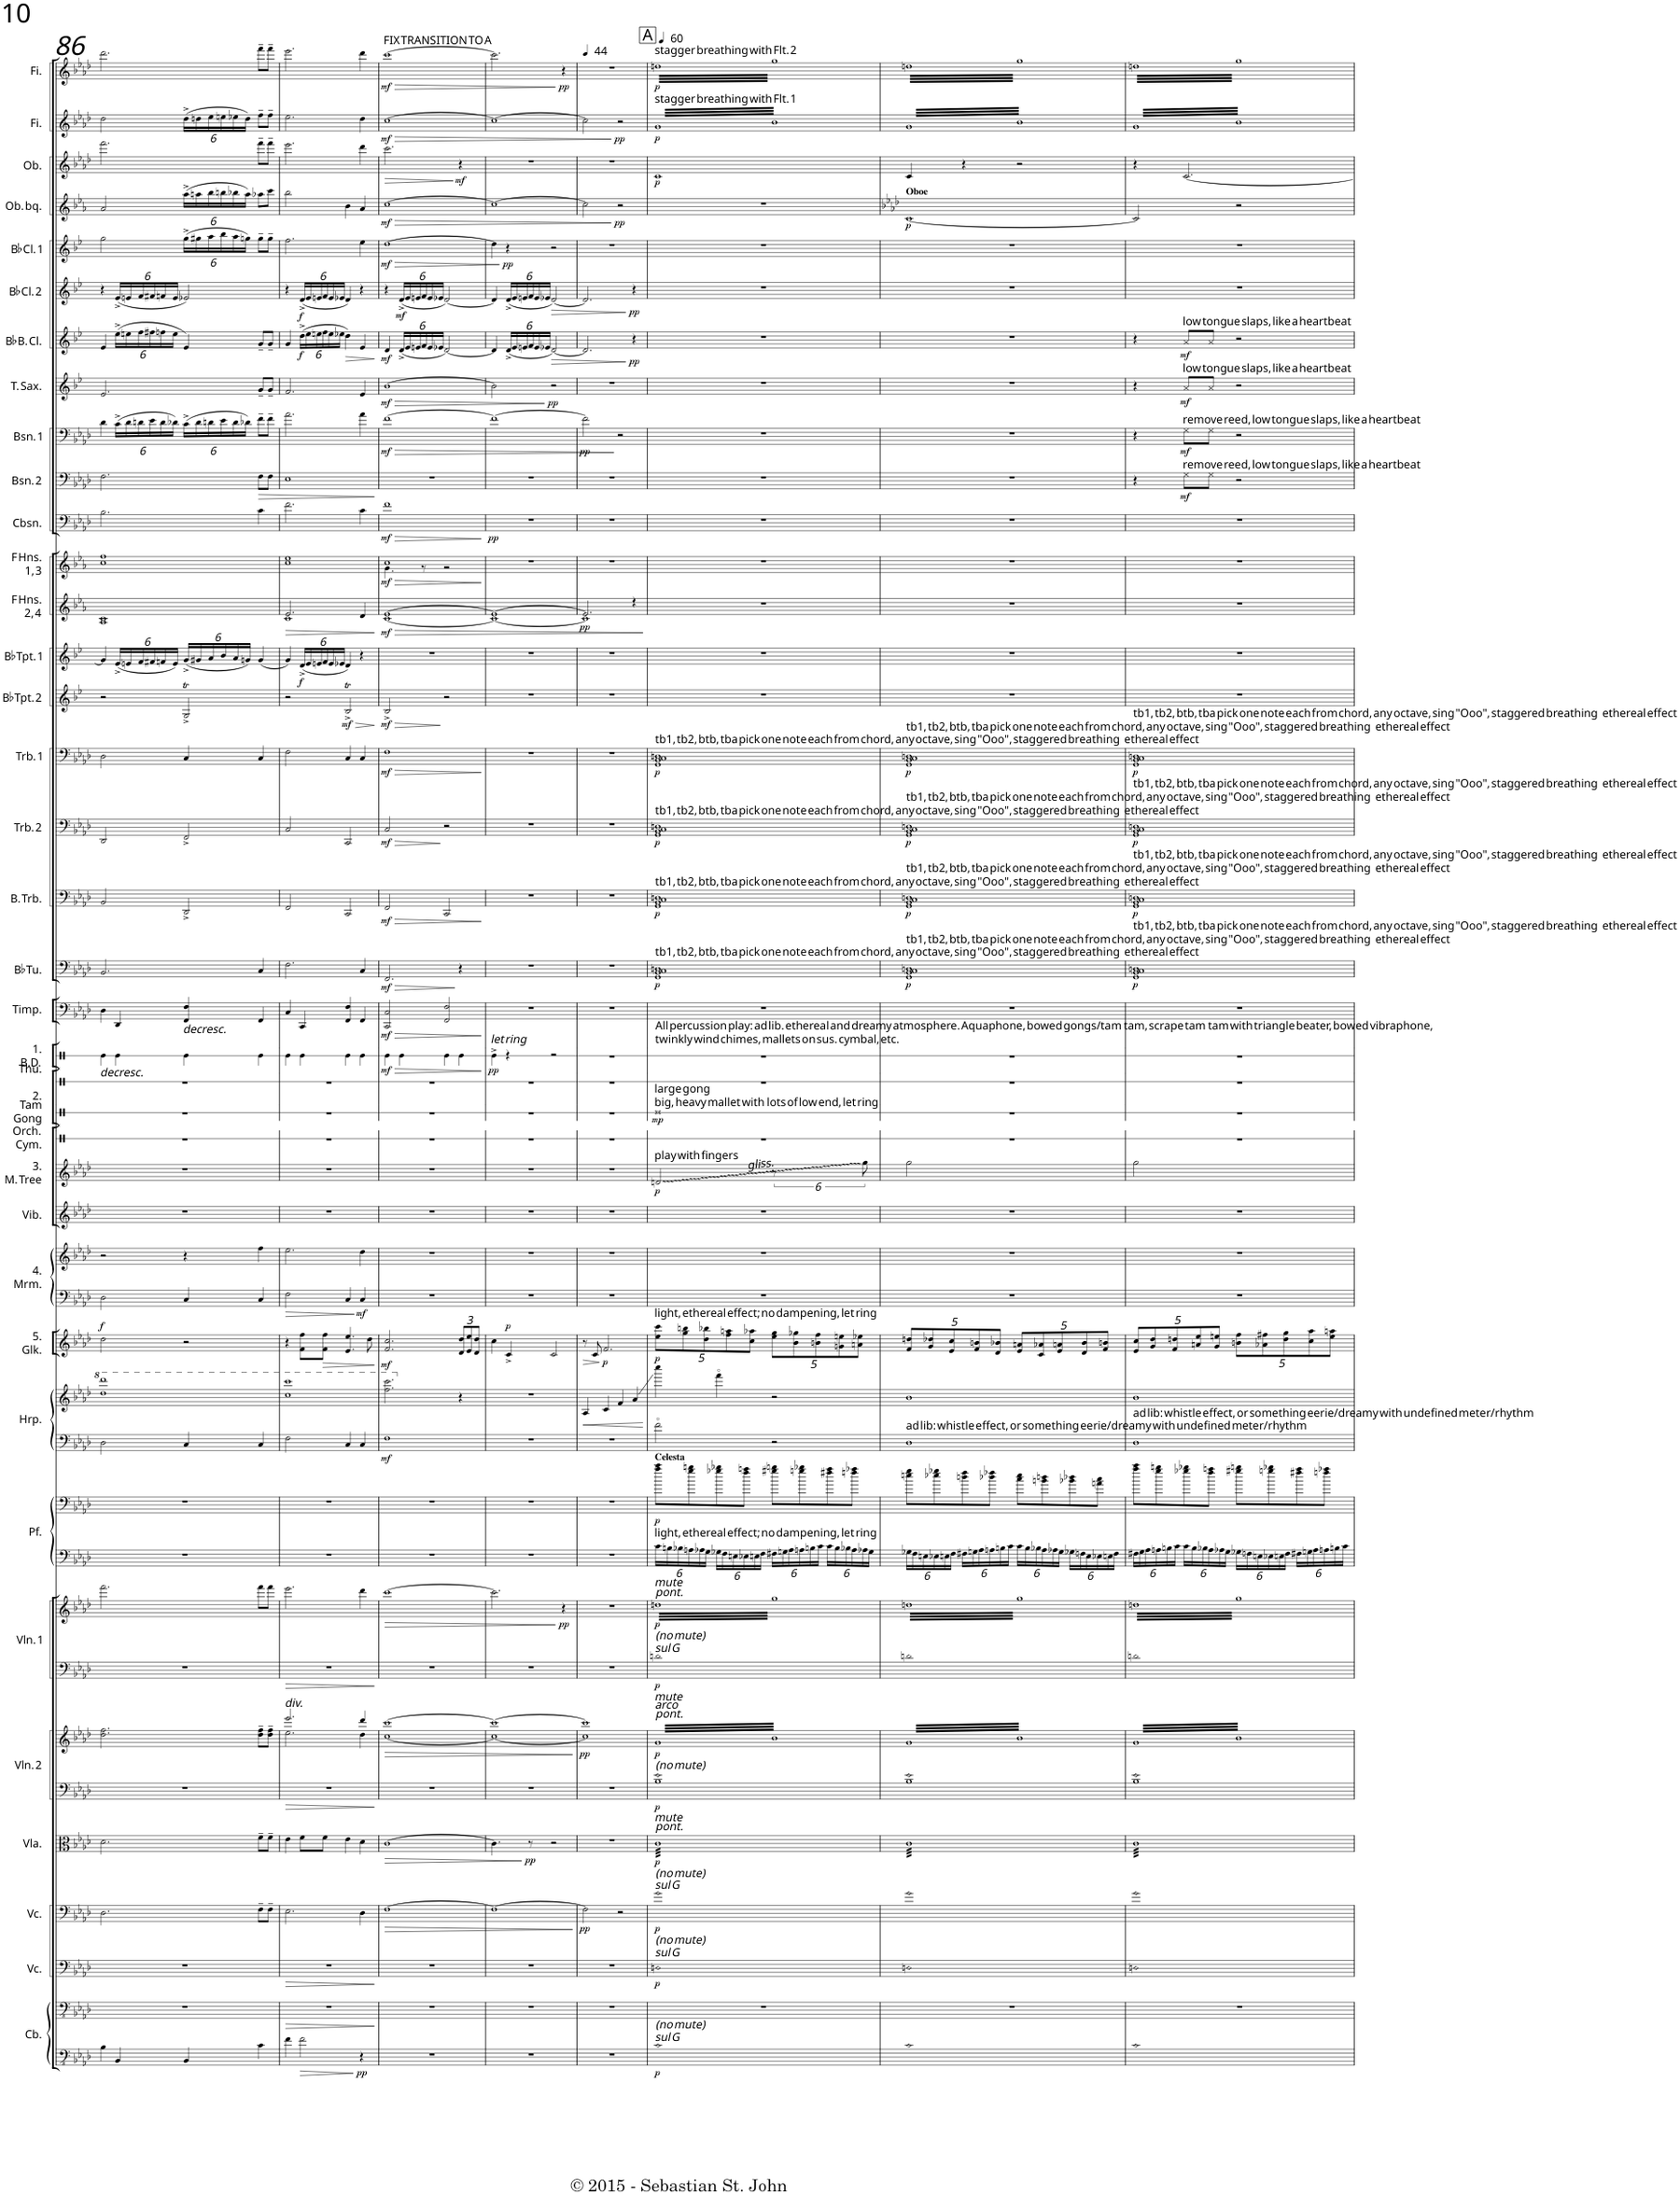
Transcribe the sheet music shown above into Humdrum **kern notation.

**kern	**kern	**dynam	**kern	**dynam	**kern	**dynam	**kern	**dynam	**kern	**kern	**dynam	**kern	**kern	**dynam	**kern	**kern	**dynam	**kern	**kern	**dynam	**kern	**dynam	**kern	**kern	**dynam	**kern	**kern	**dynam	**kern	**kern	**dynam	**kern	**kern	**dynam	**kern	**dynam	**kern	**dynam	**kern	**dynam	**kern	**dynam	**kern	**dynam	**kern	**dynam	**kern	**dynam	**kern	**dynam	**kern	**dynam	**kern	**dynam	**kern	**dynam	**kern	**dynam	**kern	**dynam	**kern	**dynam	**kern	**dynam	**kern	**dynam	**kern	**dynam	**kern	**dynam	**kern	**dynam	**kern	**dynam
*part36	*part36	*part36	*part35	*part35	*part34	*part34	*part33	*part33	*part32	*part32	*part32	*part31	*part31	*part31	*part30	*part30	*part30	*part29	*part29	*part29	*part28	*part28	*part27	*part27	*part27	*part26	*part25	*part25	*part24	*part23	*part23	*part22	*part21	*part21	*part20	*part20	*part19	*part19	*part18	*part18	*part17	*part17	*part16	*part16	*part15	*part15	*part14	*part14	*part13	*part13	*part12	*part12	*part11	*part11	*part10	*part10	*part9	*part9	*part8	*part8	*part7	*part7	*part6	*part6	*part5	*part5	*part4	*part4	*part3	*part3	*part2	*part2	*part1	*part1
*staff42	*staff41	*staff41/42	*staff40	*staff40	*staff39	*staff39	*staff38	*staff38	*staff37	*staff36	*staff36/37	*staff35	*staff34	*staff34/35	*staff33	*staff32	*staff32/33	*staff31	*staff30	*staff30/31	*staff29	*staff29	*staff28	*staff27	*staff27/28	*staff26	*staff25	*staff25	*staff24	*staff23	*staff23	*staff22	*staff21	*staff21	*staff20	*staff20	*staff19	*staff19	*staff18	*staff18	*staff17	*staff17	*staff16	*staff16	*staff15	*staff15	*staff14	*staff14	*staff13	*staff13	*staff12	*staff12	*staff11	*staff11	*staff10	*staff10	*staff9	*staff9	*staff8	*staff8	*staff7	*staff7	*staff6	*staff6	*staff5	*staff5	*staff4	*staff4	*staff3	*staff3	*staff2	*staff2	*staff1	*staff1
*I"Contrabass	*	*	*I"Violoncello	*	*I"Violoncello	*	*I"Viola	*	*I"Violin 2	*	*	*I"Violin 1	*	*	*I"Piano Celesta	*	*	*I"Harp	*	*	*I"5. Glockenspiel	*	*I"4. Marimba	*	*	*I"Vibraphone	*I"3. Mark Tree	*	*I"Orchestra Cymbals	*I"Tam-Tam Big Gong	*	*I"Thundersheet  2.	*I"1. Bass Drum	*	*I"Timpani	*	*I"Bb Tuba	*	*I"Bass Trombone	*	*I"Trombone 2	*	*I"Trombone 1	*	*I"Bb Trumpet 2	*	*I"Bb Trumpet 1	*	*I"F Horns 2, 4	*	*I"F Horns 1, 3	*	*I"Contrabassoon	*	*I"Bassoon 2	*	*I"Bassoon 1	*	*I"Tenor Saxophone	*	*I"Bb Bass Clarinet	*	*I"Bb Clarinet 2	*	*I"Bb Clarinet 1	*	*I"English Horn	*	*I"Oboe	*	*I"Flute 2 Alto Flt.	*	*I"Flute 1 Piccolo	*
*I'Cb.	*	*	*I'Vc.	*	*I'Vc.	*	*I'Vla.	*	*I'Vln. 2	*	*	*I'Vln. 1	*	*	*I'Pno. Csta.	*	*	*I'Hrp.	*	*	*I'5. Glk.	*	*I'4. Mrm.	*	*	*I'Vib.	*I'3. M. Tree	*	*I'Orch.  Cym.	*I'Tam Gong	*	*I'Thu.  2.	*I'1. B.D.	*	*I'Timp.	*	*I'Bb Tu.	*	*I'B. Trb.	*	*I'Trb. 2	*	*I'Trb. 1	*	*I'Bb Tpt. 2	*	*I'Bb Tpt. 1	*	*I'F Hns. 2, 4	*	*I'F Hns. 1, 3	*	*I'Cbsn.	*	*I'Bsn. 2	*	*I'Bsn. 1	*	*I'T. Sax.	*	*I'Bb B. Cl.	*	*I'Bb Cl. 2	*	*I'Bb Cl. 1	*	*I'E. Hn.	*	*I'Ob.	*	*I'Fl. 2 AFlt	*	*I'Fl. 1 Picc.	*
!!LO:PB:g=z
*clefFv4	*clefFv4	*	*clefF4	*	*clefF4	*	*clefC3	*	*clefF4	*clefG2	*	*clefF4	*clefG2	*	*clefF4	*clefF4	*	*clefF4	*clefG2	*	*clefG2	*	*clefF4	*clefG2	*	*clefG2	*clefG2	*	*clefX	*clefX	*	*clefX	*clefX	*	*clefF4	*	*clefF4	*	*clefF4	*	*clefF4	*	*clefF4	*	*clefG2	*	*clefG2	*	*clefG2	*	*clefG2	*	*clefF4	*	*clefF4	*	*clefF4	*	*clefG2	*	*clefG2	*	*clefG2	*	*clefG2	*	*clefG2	*	*clefG2	*	*clefG2	*	*clefG2	*
*	*	*	*	*	*	*	*	*	*	*	*	*	*	*	*	*	*	*	*	*	*Trd-14c-24	*	*	*	*	*	*	*	*	*	*	*	*	*	*	*	*	*	*	*	*	*	*	*	*Trd1c2	*	*Trd1c2	*	*Trd4c7	*	*Trd4c7	*	*Trd7c12	*	*	*	*	*	*Trd8c14	*	*Trd8c14	*	*Trd1c2	*	*Trd1c2	*	*Trd4c7	*	*	*	*	*	*	*
*k[b-e-a-d-]	*k[b-e-a-d-]	*	*k[b-e-a-d-]	*	*k[b-e-a-d-]	*	*k[b-e-a-d-]	*	*k[b-e-a-d-]	*k[b-e-a-d-]	*	*k[b-e-a-d-]	*k[b-e-a-d-]	*	*k[b-e-a-d-]	*k[b-e-a-d-]	*	*k[b-e-a-d-]	*k[b-e-a-d-]	*	*k[b-e-a-d-]	*	*k[b-e-a-d-]	*k[b-e-a-d-]	*	*k[b-e-a-d-]	*k[b-e-a-d-]	*	*k[]	*k[]	*	*k[]	*k[]	*	*k[b-e-a-d-]	*	*k[b-e-a-d-]	*	*k[b-e-a-d-]	*	*k[b-e-a-d-]	*	*k[b-e-a-d-]	*	*k[b-e-]	*	*k[b-e-]	*	*k[b-e-a-]	*	*k[b-e-a-]	*	*k[b-e-a-d-]	*	*k[b-e-a-d-]	*	*k[b-e-a-d-]	*	*k[b-e-]	*	*k[b-e-]	*	*k[b-e-]	*	*k[b-e-]	*	*k[b-e-a-]	*	*k[b-e-a-d-]	*	*k[b-e-a-d-]	*	*k[b-e-a-d-]	*
*M4/4	*M4/4	*	*M4/4	*	*M4/4	*	*M4/4	*	*M4/4	*M4/4	*	*M4/4	*M4/4	*	*M4/4	*M4/4	*	*M4/4	*M4/4	*	*M4/4	*	*M4/4	*M4/4	*	*M4/4	*M4/4	*	*M4/4	*M4/4	*	*M4/4	*M4/4	*	*M4/4	*	*M4/4	*	*M4/4	*	*M4/4	*	*M4/4	*	*M4/4	*	*M4/4	*	*M4/4	*	*M4/4	*	*M4/4	*	*M4/4	*	*M4/4	*	*M4/4	*	*M4/4	*	*M4/4	*	*M4/4	*	*M4/4	*	*M4/4	*	*M4/4	*	*M4/4	*
=86	=86	=86	=86	=86	=86	=86	=86	=86	=86	=86	=86	=86	=86	=86	=86	=86	=86	=86	=86	=86	=86	=86	=86	=86	=86	=86	=86	=86	=86	=86	=86	=86	=86	=86	=86	=86	=86	=86	=86	=86	=86	=86	=86	=86	=86	=86	=86	=86	=86	=86	=86	=86	=86	=86	=86	=86	=86	=86	=86	=86	=86	=86	=86	=86	=86	=86	=86	=86	=86	=86	=86	=86	=86	=86
*	*	*	*	*	*	*	*	*	*	*	*	*	*	*	*	*	*	*	*	*	*	*	*	*	*	*	*	*	*	*	*	*	*	*	*	*	*	*	*	*	*	*	*	*	*	*	*	*	*^	*	*^	*	*	*	*	*	*	*	*	*	*	*	*	*	*	*	*	*	*	*	*	*	*	*
!	!	!	!	!	!	!	!	!	!	!	!	!	!	!	!	!	!	!	!	!	!	!	!	!	!	!	!	!	!	!	!	!	!LO:TX:b:i:t=decresc.	!	!	!	!	!	!	!	!	!	!	!	!	!	!	!	!	!	!	!	!	!	!	!	!	!	!	!	!	!	!	!	!	!	!	!	!	!	!	!	!	!	!	!
!	!	!	!	!	!	!	!	!	!	!	!	!	!	!	!	!	!	!	!	!	!	!LO:DY:a	!	!	!	!	!	!	!	!	!	!	!	!	!	!	!	!	!	!	!	!	!	!	!	!	!	!	!	!	!	!	!	!	!	!	!	!	!	!	!	!	!	!	!	!	!	!	!	!	!	!	!	!	!	!
4BB-\	1r	.	1r	.	2.D-\	.	2.d-\	.	1r	2.dd-\ 2.ff\	.	1r	2.fff\	.	1r	1r	.	2D-\	1ddd- 1dddd-	.	2dd-\	f	2D-\	2r	.	1r	1r	.	1r	1r	.	1r	4Re\	.	4D-\	.	2.BB-/	.	2BB-/	.	2DD-/	.	2D-\	.	2r	.	4g/]	.	1c	1A-	.	1ff	1cc	.	2.B-\	.	2.F\	.	4d-\	.	2.e-/	.	4e-/	.	4r	.	2gg\	.	2a-/	.	2.fff\	.	2dd-\	.	2.ddd-\	.
*	*	*	*	*	*	*	*	*	*	*	*	*	*	*	*	*	*	*	*	*	*	*	*	*	*	*	*	*	*	*	*	*	*	*	*	*	*	*	*	*	*	*	*	*	*	*	*Xbrackettup	*	*	*	*	*	*	*	*	*	*	*	*Xbrackettup	*	*	*	*Xbrackettup	*	*Xbrackettup	*	*	*	*	*	*	*	*	*	*	*
4BBB-/	.	.	.	.	.	.	.	.	.	.	.	.	.	.	.	.	.	.	.	.	.	.	.	.	.	.	.	.	.	.	.	.	4Re\	.	4DD-/	.	.	.	.	.	.	.	.	.	.	.	(<24e-^/LL	.	.	.	.	.	.	.	.	.	.	.	(>24c^\LL	.	.	.	(>24ee-^\LL	.	(<24e-^/LL	.	.	.	.	.	.	.	.	.	.	.
.	.	.	.	.	.	.	.	.	.	.	.	.	.	.	.	.	.	.	.	.	.	.	.	.	.	.	.	.	.	.	.	.	.	.	.	.	.	.	.	.	.	.	.	.	.	.	24en/	.	.	.	.	.	.	.	.	.	.	.	24d-\	.	.	.	24een\	.	24en/	.	.	.	.	.	.	.	.	.	.	.
.	.	.	.	.	.	.	.	.	.	.	.	.	.	.	.	.	.	.	.	.	.	.	.	.	.	.	.	.	.	.	.	.	.	.	.	.	.	.	.	.	.	.	.	.	.	.	24f/	.	.	.	.	.	.	.	.	.	.	.	24dn\	.	.	.	24ff\	.	24f/	.	.	.	.	.	.	.	.	.	.	.
.	.	.	.	.	.	.	.	.	.	.	.	.	.	.	.	.	.	.	.	.	.	.	.	.	.	.	.	.	.	.	.	.	.	.	.	.	.	.	.	.	.	.	.	.	.	.	24f#X/	.	.	.	.	.	.	.	.	.	.	.	24e-\	.	.	.	24ff#X\	.	24f#X/	.	.	.	.	.	.	.	.	.	.	.
.	.	.	.	.	.	.	.	.	.	.	.	.	.	.	.	.	.	.	.	.	.	.	.	.	.	.	.	.	.	.	.	.	.	.	.	.	.	.	.	.	.	.	.	.	.	.	24fn/	.	.	.	.	.	.	.	.	.	.	.	24d\	.	.	.	24ffn\	.	24fn/	.	.	.	.	.	.	.	.	.	.	.
.	.	.	.	.	.	.	.	.	.	.	.	.	.	.	.	.	.	.	.	.	.	.	.	.	.	.	.	.	.	.	.	.	.	.	.	.	.	.	.	.	.	.	.	.	.	.	24e/JJ)	.	.	.	.	.	.	.	.	.	.	.	24d-X\JJ)	.	.	.	24ee\JJ	.	24e/JJ	.	.	.	.	.	.	.	.	.	.	.
*	*	*	*	*	*	*	*	*	*	*	*	*	*	*	*	*	*	*	*	*	*	*	*	*	*	*	*	*	*	*	*	*	*	*	*	*	*	*	*	*	*	*	*	*	*	*	*	*	*	*	*	*	*	*	*	*	*	*	*	*	*	*	*	*	*	*	*Xbrackettup	*	*Xbrackettup	*	*	*	*Xbrackettup	*	*	*
!	!	!	!	!	!	!	!	!	!	!	!	!	!	!	!	!	!	!	!	!	!	!	!	!	!	!	!	!	!	!	!	!	!	!	!LO:TX:b:i:t=decresc.	!	!	!	!	!	!	!	!	!	!	!	!	!	!	!	!	!	!	!	!	!	!	!	!	!	!	!	!	!	!	!	!	!	!	!	!	!	!	!	!	!
4BBB-/	.	.	.	.	.	.	.	.	.	.	.	.	.	.	.	.	.	4C/	.	.	2r	.	4C/	4r	.	.	.	.	.	.	.	.	4Re\	.	4FF/ 4F/	.	.	.	2DD-^/	.	2FF^/	.	4C/	.	2GT^/	.	(<24g^/LL	.	.	.	.	.	.	.	.	.	.	.	(>24c^\LL	.	.	.	4e-/)	.	2e-X/)	.	(>24gg^\LL	.	(>24aa-^\LL	.	.	.	(>24dd-^\LL	.	.	.
.	.	.	.	.	.	.	.	.	.	.	.	.	.	.	.	.	.	.	.	.	.	.	.	.	.	.	.	.	.	.	.	.	.	.	.	.	.	.	.	.	.	.	.	.	.	.	24g#X/	.	.	.	.	.	.	.	.	.	.	.	24d-\	.	.	.	.	.	.	.	24gg#X\	.	24aan\	.	.	.	24ddn\	.	.	.
.	.	.	.	.	.	.	.	.	.	.	.	.	.	.	.	.	.	.	.	.	.	.	.	.	.	.	.	.	.	.	.	.	.	.	.	.	.	.	.	.	.	.	.	.	.	.	24a/	.	.	.	.	.	.	.	.	.	.	.	24dn\	.	.	.	.	.	.	.	24aa\	.	24bb-\	.	.	.	24ee-\	.	.	.
.	.	.	.	.	.	.	.	.	.	.	.	.	.	.	.	.	.	.	.	.	.	.	.	.	.	.	.	.	.	.	.	.	.	.	.	.	.	.	.	.	.	.	.	.	.	.	24b-/	.	.	.	.	.	.	.	.	.	.	.	24e-\	.	.	.	.	.	.	.	24bb-\	.	24bbn\	.	.	.	24een\	.	.	.
.	.	.	.	.	.	.	.	.	.	.	.	.	.	.	.	.	.	.	.	.	.	.	.	.	.	.	.	.	.	.	.	.	.	.	.	.	.	.	.	.	.	.	.	.	.	.	24a/	.	.	.	.	.	.	.	.	.	.	.	24d\	.	.	.	.	.	.	.	24aa\	.	24bb-X\	.	.	.	24ee-X\	.	.	.
.	.	.	.	.	.	.	.	.	.	.	.	.	.	.	.	.	.	.	.	.	.	.	.	.	.	.	.	.	.	.	.	.	.	.	.	.	.	.	.	.	.	.	.	.	.	.	24gn/JJ)	.	.	.	.	.	.	.	.	.	.	.	24d-X\JJ)	.	.	.	.	.	.	.	24ggn\JJ)	.	24aa\JJ)	.	.	.	24dd\JJ)	.	.	.
!	!	!	!	!	!	!	!	!	!	!	!	!	!	!	!	!	!	!	!	!	!	!	!	!	!	!	!	!	!	!	!	!	!	!	!	!	!	!	!	!	!	!	!	!	!	!	!	!	!	!	!	!	!	!	!	!	!	!LO:HP:b	!	!	!	!	!	!	!	!	!	!	!	!	!	!	!	!	!	!
4C\	.	.	.	.	8F~\L	.	8f~\L	.	.	8dd-\~ 8ff\~L	.	.	8fff\L	.	.	.	.	4C/	.	.	.	.	4C/	4ff\	.	.	.	.	.	.	.	.	4Re\	.	4FF/	.	4C/	.	.	.	.	.	4C/	.	.	.	(<4g/	.	.	.	.	.	.	.	4c\	.	8F\L	>	8f~\L	.	8g~/L	.	8g~/L	.	.	.	8gg~\L	.	8aa-X\L	.	8fff~\L	.	8ff~\L	.	8fff~\L	.
.	.	.	.	.	8F~\J	.	8f~\J	.	.	8dd-\~ 8ff\~J	.	.	8fff\J	.	.	.	.	.	.	.	.	.	.	.	.	.	.	.	.	.	.	.	.	.	.	.	.	.	.	.	.	.	.	.	.	.	.	.	.	.	.	.	.	.	.	.	8F\J	.	8f~\J	.	8g~/J	.	8g~/J	.	.	.	8gg~\J	.	8ccc\J	.	8fff~\J	.	8ff~\J	.	8fff~\J	.
=87	=87	=87	=87	=87	=87	=87	=87	=87	=87	=87	=87	=87	=87	=87	=87	=87	=87	=87	=87	=87	=87	=87	=87	=87	=87	=87	=87	=87	=87	=87	=87	=87	=87	=87	=87	=87	=87	=87	=87	=87	=87	=87	=87	=87	=87	=87	=87	=87	=87	=87	=87	=87	=87	=87	=87	=87	=87	=87	=87	=87	=87	=87	=87	=87	=87	=87	=87	=87	=87	=87	=87	=87	=87	=87	=87	=87
!	!	!	!	!	!	!	!	!	!	!LO:TX:a:i:t=div.	!	!	!	!	!	!	!	!	!	!	!	!	!	!	!	!	!	!	!	!	!	!	!	!	!	!	!	!	!	!	!	!	!	!	!	!	!	!	!	!	!	!	!	!	!	!	!	!	!	!	!	!	!	!	!	!	!	!	!	!	!	!	!	!	!	!
!	!	!LO:HP:b	!	!	!	!	!	!	!	!	!LO:HP:b=2	!	!	!LO:HP:b=2	!	!	!	!	!	!	!	!	!	!	!	!	!	!	!	!	!	!	!	!	!	!	!	!	!	!	!	!	!	!	!	!	!	!	!	!	!LO:HP:b	!	!	!	!	!	!	!	!	!	!	!	!	!	!	!	!	!	!	!	!	!	!	!	!	!
*	*	*	*	*	*	*	*	*	*	*^	*	*	*	*	*	*	*	*	*	*	*	*	*	*	*	*	*	*	*	*	*	*	*	*	*	*	*	*	*	*	*	*	*	*	*	*	*	*	*	*	*	*	*	*	*	*	*	*	*	*	*	*	*	*	*	*	*	*	*	*	*	*	*	*	*	*
4F\	1r	>	1r	.	2.E-\	.	4e-\	.	1r	2.eee-/	2.ee-\	>	1r	2.eee-\	>	1r	1r	.	2F\	1ccc 1cccc	.	4r	.	2F\	2.ee-\	.	1r	1r	.	1r	1r	.	1r	4Re\	.	4C/	.	2.F\	.	2FF/	.	2C/	.	2F\	.	2r	.	4g/)	.	2.e-/	1c	>	1ee-	1cc	.	2.f\	.	1E-	.	2.a-\	.	2.f/	.	4g/	.	4r	.	2.ff\	.	2bb-\	.	2.eee-\	.	2.ee-\	.	2.eee-\	.
!	!	!	!	!	!	!	!	!	!	!	!	!	!	!	!	!	!	!	!	!	!	!	!	!	!	!	!	!	!	!	!	!	!	!	!	!	!	!	!	!	!	!	!	!	!	!	!	!	!LO:DY:b	!	!	!	!	!	!	!	!	!	!	!	!	!	!	!	!LO:DY:b	!	!LO:DY:b	!	!	!	!	!	!	!	!	!	!
2F\	.	.	.	.	.	.	8f\L	.	.	.	.	.	.	.	.	.	.	.	.	.	.	8f\ 8ff\L	.	.	.	.	.	.	.	.	.	.	.	4Re\	.	4CC/	.	.	.	.	.	.	.	.	.	.	.	(<24d^/LL	f	.	.	.	.	.	.	.	.	.	.	.	.	.	.	(>24dd^\LL	f	(<24d^/LL	f	.	.	.	.	.	.	.	.	.	.
.	.	.	.	.	.	.	.	.	.	.	.	.	.	.	.	.	.	.	.	.	.	.	.	.	.	.	.	.	.	.	.	.	.	.	.	.	.	.	.	.	.	.	.	.	.	.	.	24e-/	.	.	.	.	.	.	.	.	.	.	.	.	.	.	.	24ee-\	.	24e-/	.	.	.	.	.	.	.	.	.	.	.
.	.	.	.	.	.	.	.	.	.	.	.	.	.	.	.	.	.	.	.	.	.	.	.	.	.	.	.	.	.	.	.	.	.	.	.	.	.	.	.	.	.	.	.	.	.	.	.	24en/	.	.	.	.	.	.	.	.	.	.	.	.	.	.	.	24een\	.	24en/	.	.	.	.	.	.	.	.	.	.	.
!	!	!	!	!	!	!	!	!	!	!	!	!	!	!	!	!	!	!	!	!	!	!	!LO:HP:b	!	!	!	!	!	!	!	!	!	!	!	!	!	!	!	!	!	!	!	!	!	!	!	!	!	!	!	!	!	!	!	!	!	!	!	!	!	!	!	!	!	!	!	!	!	!	!	!	!	!	!	!	!	!
.	.	.	.	.	.	.	8f\J	.	.	.	.	.	.	.	.	.	.	.	.	.	.	8f\ 8ff\J	>	.	.	.	.	.	.	.	.	.	.	.	.	.	.	.	.	.	.	.	.	.	.	.	.	24f/	.	.	.	.	.	.	.	.	.	.	.	.	.	.	.	24ff\	.	24f/	.	.	.	.	.	.	.	.	.	.	.
.	.	.	.	.	.	.	.	.	.	.	.	.	.	.	.	.	.	.	.	.	.	.	.	.	.	.	.	.	.	.	.	.	.	.	.	.	.	.	.	.	.	.	.	.	.	.	.	24e/	.	.	.	.	.	.	.	.	.	.	.	.	.	.	.	24ee\	.	24e/	.	.	.	.	.	.	.	.	.	.	.
.	.	.	.	.	.	.	.	.	.	.	.	.	.	.	.	.	.	.	.	.	.	.	.	.	.	.	.	.	.	.	.	.	.	.	.	.	.	.	.	.	.	.	.	.	.	.	.	24e-X/JJ	.	.	.	.	.	.	.	.	.	.	.	.	.	.	.	24ee-X\JJ	.	24e-X/JJ	.	.	.	.	.	.	.	.	.	.	.
!	!	!	!	!	!	!	!	!	!	!	!	!	!	!	!	!	!	!	!	!	!	!	!	!	!	!	!	!	!	!	!	!	!	!	!	!	!	!	!	!	!	!	!	!	!	!	!LO:HP:b	!	!	!	!	!	!	!	!	!	!	!	!	!	!	!	!	!	!LO:HP:b	!	!	!	!	!	!	!	!	!	!	!	!
!	!	!	!	!	!	!	!	!	!	!	!	!	!	!	!	!	!	!	!	!	!	!	!	!	!	!	!	!	!	!	!	!	!	!	!	!	!	!	!	!	!	!	!	!	!	!	!LO:DY:n=1:b	!	!	!	!	!	!	!	!	!	!	!	!	!	!	!	!	!	!	!	!	!	!	!	!	!	!	!	!	!	!
.	.	.	.	.	.	.	4e-\	.	.	.	.	.	.	.	.	.	.	.	4C/	.	.	4.e-/ 4.ee-/	.	4C/	.	.	.	.	.	.	.	.	.	4Re\	.	4FF/ 4F/	.	.	.	2CC/	.	2CC/	.	4C/	.	2B-T^/	> mf	4d/)	.	.	.	.	.	.	.	.	.	.	.	.	.	.	.	4dd\)	>	4d/)	.	.	.	4b-\	.	.	.	.	.	.	.
!	!	!LO:DY:n=1:b=2	!	!	!	!	!	!	!	!	!	!	!	!	!	!	!	!	!	!	!	!	!	!	!	!LO:DY:b=2	!	!	!	!	!	!	!	!	!	!	!	!	!	!	!	!	!	!	!	!	!	!	!	!	!	!	!	!	!	!	!	!	!	!	!	!	!	!	!	!	!	!	!	!	!	!	!	!	!	!	!
4r	.	] pp	.	.	4D-\	.	4d-\	.	.	4ddd-/	4dd-\	.	.	4ddd-\	.	.	.	.	4C/	.	.	.	.	4C/	4dd-\	mf	.	.	.	.	.	.	.	4Re\	.	4FF/	.	4C/	.	.	.	.	.	4C/	.	.	.	4r	.	4d/	.	.	.	.	.	4c\	.	.	.	4a-\	.	4e-/	.	4e-/	.	4r	.	4ee-\	.	4a-/	.	4ddd-\	.	4dd-\	.	4ddd-\	.
.	.	.	.	.	.	.	.	.	.	.	.	.	.	.	.	.	.	.	.	.	.	8dd-\	.	.	.	.	.	.	.	.	.	.	.	.	.	.	.	.	.	.	.	.	.	.	.	.	.	.	.	.	.	.	.	.	.	.	.	.	.	.	.	.	.	.	.	.	.	.	.	.	.	.	.	.	.	.	.
*	*	*	*	*	*	*	*	*	*	*	*	*	*	*	*	*	*	*	*	*	*	*	*	*	*	*	*	*	*	*	*	*	*	*	*	*	*	*	*	*	*	*	*	*	*	*	*	*	*	*v	*v	*	*	*	*	*	*	*	*	*	*	*	*	*	*	*	*	*	*	*	*	*	*	*	*	*	*
*	*	*	*	*	*	*	*	*	*	*v	*v	*	*	*	*	*	*	*	*	*	*	*	*	*	*	*	*	*	*	*	*	*	*	*	*	*	*	*	*	*	*	*	*	*	*	*	*	*	*	*	*	*v	*v	*	*	*	*	*	*	*	*	*	*	*	*	*	*	*	*	*	*	*	*	*	*	*
.	.	.	.	.	.	.	.	.	.	.	.	.	.	.	.	.	.	.	.	.	.	.	.	.	.	.	.	.	.	.	.	.	.	.	.	.	.	.	.	.	.	.	.	.	.	.	.	.	.	.	.	.	.	.	.	]	.	.	.	.	.	]	.	.	.	.	.	.	.	.	.	.	.	.
=88	=88	=88	=88	=88	=88	=88	=88	=88	=88	=88	=88	=88	=88	=88	=88	=88	=88	=88	=88	=88	=88	=88	=88	=88	=88	=88	=88	=88	=88	=88	=88	=88	=88	=88	=88	=88	=88	=88	=88	=88	=88	=88	=88	=88	=88	=88	=88	=88	=88	=88	=88	=88	=88	=88	=88	=88	=88	=88	=88	=88	=88	=88	=88	=88	=88	=88	=88	=88	=88	=88	=88	=88	=88	=88
*	*	*	*	*	*	*	*	*	*	*^	*	*	*	*	*	*	*	*	*	*	*	*	*	*	*	*	*	*	*	*	*	*	*	*	*	*	*	*	*	*	*	*	*	*	*	*	*	*	*^	*	*	*	*	*	*	*	*	*	*	*	*	*	*	*	*	*	*	*	*	*	*	*	*	*
!	!	!	!	!	!	!	!	!	!	!	!	!	!	!	!	!	!	!	!	!	!	!	!	!	!	!	!	!	!	!	!	!	!	!	!	!	!	!	!	!	!	!	!	!	!	!	!	!	!	!	!	!	!	!	!	!	!	!	!	!	!	!	!	!	!	!	!	!	!	!	!	!	!	!	!LO:TX:a:B:t=FIX TRANSITION TO A	!
!	!	!	!	!	!	!	!	!	!	!	!	!	!	!	!	!	!	!	!	!	!LO:DY:b=2	!	!LO:DY:b	!	!	!	!	!	!	!	!	!	!	!	!LO:DY:b	!	!LO:DY:b	!	!LO:DY:b	!	!LO:DY:b	!	!LO:DY:b	!	!LO:DY:b	!	!LO:DY:b	!	!	!	!	!LO:DY:b	!	!LO:HP:b	!	!LO:HP:b	!	!	!	!LO:HP:b	!	!LO:HP:b	!	!	!	!	!	!LO:HP:b	!	!LO:HP:b	!	!LO:HP:b	!	!LO:HP:b	!	!LO:HP:b
*	*	*	*	*	*	*	*	*	*	*	*	*	*	*	*	*	*	*	*	*	*	*	*	*	*	*	*	*	*	*	*	*	*	*	*	*	*	*	*	*	*	*	*	*	*	*	*	*	*	*	*	*	*^	*	*	*	*	*	*	*	*	*	*	*	*	*	*	*	*	*	*	*	*	*	*	*
!	!	!	!	!	!	!	!	!	!	!	!	!	!	!	!	!	!	!	!	!	!	!	!	!	!	!	!	!	!	!	!	!	!	!	!	!	!	!	!	!	!	!	!	!	!	!	!	!	!	!	!	!	!	!	!LO:DY:n=1:b	!	!LO:DY:n=1:b	!	!	!	!LO:DY:n=1:b	!	!LO:DY:n=1:b	!	!LO:DY:b	!	!	!	!LO:DY:n=1:b	!	!LO:DY:n=1:b	!	!	!	!LO:DY:n=1:b	!	!LO:DY:n=1:b
1r	1r	.	1r	.	[1F	.	[1c	.	1r	[1ccc	[1cc	.	1r	[1ccc	.	1r	1r	.	1F	2.fff\ 2.cccc\	mf	2.f/ 2.cc/	mf	1r	1r	.	1r	1r	.	1r	1r	.	1r	4Re\	mf	2CC/ 2C/	mf	2.FF/	mf	2FF/	mf	2C/	mf	1F	mf	2B-^/	mf	1r	.	[1e-	[1c	mf	1cc	4.g\	> mf	1f	> mf	1r	.	[1f	> mf	[1b-	> mf	4d/	mf	4r	.	[1dd	> mf	[1cc	> mf	2.ccc\	>	[1cc	> mf	[1ccc	> mf
!	!	!	!	!	!	!	!	!	!	!	!	!	!	!	!	!	!	!	!	!	!	!	!	!	!	!	!	!	!	!	!	!	!	!	!	!	!	!	!	!	!	!	!	!	!	!	!	!	!	!	!	!	!	!	!	!	!	!	!	!	!	!	!	!	!	!	!LO:DY:b	!	!	!	!	!	!	!	!	!	!
.	.	.	.	.	.	.	.	.	.	.	.	.	.	.	.	.	.	.	.	.	.	.	.	.	.	.	.	.	.	.	.	.	.	4Re\	.	.	.	.	.	.	.	.	.	.	.	.	.	.	.	.	.	.	.	.	.	.	.	.	.	.	.	.	.	(<24d^/LL	.	(<24d^/LL	mf	.	.	.	.	.	.	.	.	.	.
.	.	.	.	.	.	.	.	.	.	.	.	.	.	.	.	.	.	.	.	.	.	.	.	.	.	.	.	.	.	.	.	.	.	.	.	.	.	.	.	.	.	.	.	.	.	.	.	.	.	.	.	.	.	.	.	.	.	.	.	.	.	.	.	24e-/	.	24e-/	.	.	.	.	.	.	.	.	.	.	.
.	.	.	.	.	.	.	.	.	.	.	.	.	.	.	.	.	.	.	.	.	.	.	.	.	.	.	.	.	.	.	.	.	.	.	.	.	.	.	.	.	.	.	.	.	.	.	.	.	.	.	.	.	.	.	.	.	.	.	.	.	.	.	.	24en/	.	24en/	.	.	.	.	.	.	.	.	.	.	.
.	.	.	.	.	.	.	.	.	.	.	.	.	.	.	.	.	.	.	.	.	.	.	.	.	.	.	.	.	.	.	.	.	.	.	.	.	.	.	.	.	.	.	.	.	.	.	.	.	.	.	.	.	.	8r	.	.	.	.	.	.	.	.	.	24f/	.	24f/	.	.	.	.	.	.	.	.	.	.	.
.	.	.	.	.	.	.	.	.	.	.	.	.	.	.	.	.	.	.	.	.	.	.	.	.	.	.	.	.	.	.	.	.	.	.	.	.	.	.	.	.	.	.	.	.	.	.	.	.	.	.	.	.	.	.	.	.	.	.	.	.	.	.	.	24e/	.	24e/	.	.	.	.	.	.	.	.	.	.	.
.	.	.	.	.	.	.	.	.	.	.	.	.	.	.	.	.	.	.	.	.	.	.	.	.	.	.	.	.	.	.	.	.	.	.	.	.	.	.	.	.	.	.	.	.	.	.	.	.	.	.	.	.	.	.	.	.	.	.	.	.	.	.	.	24e-X/JJ	.	24e-X/JJ	.	.	.	.	.	.	.	.	.	.	.
.	.	.	.	.	.	.	.	.	.	.	.	.	.	.	.	.	.	.	.	.	.	.	.	.	.	.	.	.	.	.	.	.	.	4Re\	.	2FF/ 2F/	.	.	.	2CC/	.	2r	.	.	.	2r	]	.	.	.	.	.	.	2r	.	.	.	.	.	.	.	.	.	[2d/)	.	[2d/)	.	.	.	.	.	.	.	.	.	.	.
*	*	*	*	*	*	*	*	*	*	*	*	*	*	*	*	*	*	*	*	*	*	*Xbrackettup	*	*	*	*	*	*	*	*	*	*	*	*	*	*	*	*	*	*	*	*	*	*	*	*	*	*	*	*	*	*	*	*	*	*	*	*	*	*	*	*	*	*	*	*	*	*	*	*	*	*	*	*	*	*	*
!	!	!	!	!	!	!	!	!	!	!	!	!	!	!	!	!	!	!	!	!	!	!	!	!	!	!	!	!	!	!	!	!	!	!	!	!	!	!	!	!	!	!	!	!	!	!	!	!	!	!	!	!	!	!	!	!	!	!	!	!	!	!	!	!	!	!	!	!	!	!	!	!	!LO:DY:n=1:b	!	!	!	!
.	.	.	.	.	.	.	.	.	.	.	.	.	.	.	.	.	.	.	.	4r	.	12d-/ 12dd-/L	.	.	.	.	.	.	.	.	.	.	.	4Re\	.	.	.	4r	.	.	.	.	.	.	.	.	.	.	.	.	.	.	.	.	.	.	.	.	.	.	.	.	.	.	.	.	.	.	.	.	.	4r	] mf	.	.	.	.
.	.	.	.	.	.	.	.	.	.	.	.	.	.	.	.	.	.	.	.	.	.	12e-/ 12ee-/	.	.	.	.	.	.	.	.	.	.	.	.	.	.	.	.	.	.	.	.	.	.	.	.	.	.	.	.	.	.	.	.	.	.	.	.	.	.	.	.	.	.	.	.	.	.	.	.	.	.	.	.	.	.	.
.	.	.	.	.	.	.	.	.	.	.	.	.	.	.	.	.	.	.	.	.	.	12d-/ 12dd-/J	.	.	.	.	.	.	.	.	.	.	.	.	.	.	.	.	.	.	.	.	.	.	.	.	.	.	.	.	.	.	.	.	.	.	.	.	.	.	.	.	.	.	.	.	.	.	.	.	.	.	.	.	.	.	.
*	*	*	*	*	*	*	*	*	*	*	*	*	*	*	*	*	*	*	*	*	*	*	*	*	*	*	*	*	*	*	*	*	*	*	*	*	*	*	*	*	*	*	*	*	*	*	*	*	*	*v	*v	*	*	*	*	*	*	*	*	*	*	*	*	*	*	*	*	*	*	*	*	*	*	*	*	*	*
*	*	*	*	*	*	*	*	*	*	*v	*v	*	*	*	*	*	*	*	*	*	*	*	*	*	*	*	*	*	*	*	*	*	*	*	*	*	*	*	*	*	*	*	*	*	*	*	*	*	*	*	*	*v	*v	*	*	*	*	*	*	*	*	*	*	*	*	*	*	*	*	*	*	*	*	*	*	*
.	.	.	.	.	.	.	.	.	.	.	.	.	.	.	.	.	.	.	.	.	.	.	.	.	.	.	.	.	.	.	.	.	.	.	.	.	.	.	.	.	.	.	.	.	.	.	.	.	.	.	.	]	.	]	.	.	.	.	.	.	.	.	.	.	.	.	.	.	.	.	.	.	.	.
=89	=89	=89	=89	=89	=89	=89	=89	=89	=89	=89	=89	=89	=89	=89	=89	=89	=89	=89	=89	=89	=89	=89	=89	=89	=89	=89	=89	=89	=89	=89	=89	=89	=89	=89	=89	=89	=89	=89	=89	=89	=89	=89	=89	=89	=89	=89	=89	=89	=89	=89	=89	=89	=89	=89	=89	=89	=89	=89	=89	=89	=89	=89	=89	=89	=89	=89	=89	=89	=89	=89	=89	=89	=89	=89
*	*	*	*	*	*	*	*	*	*	*^	*	*	*	*	*	*	*	*	*	*	*	*	*	*	*	*	*	*	*	*	*	*	*	*	*	*	*	*	*	*	*	*	*	*	*	*	*	*	*^	*	*	*	*	*	*	*	*	*	*	*	*	*	*	*	*	*	*	*	*	*	*	*	*	*
!	!	!	!	!	!	!	!	!	!	!	!	!	!	!	!	!	!	!	!	!	!	!	!	!	!	!	!	!	!	!	!	!	!	!LO:TX:a:i:t=let ring	!	!	!	!	!	!	!	!	!	!	!	!	!	!	!	!	!	!	!	!	!	!	!	!	!	!	!	!	!	!	!	!	!	!	!	!	!	!	!	!	!	!
!	!	!	!	!	!	!	!	!	!	!	!	!	!	!	!	!	!	!	!	!	!	!	!	!	!	!	!	!	!	!	!	!	!	!	!LO:DY:b	!	!	!	!	!	!	!	!	!	!	!	!	!	!	!	!	!	!	!	!	!LO:DY:b	!	!	!	!	!	!	!	!	!	!	!	!	!	!	!	!	!	!	!	!
1r	1r	.	1r	.	1F_	.	4.c\]	.	1r	1ccc_	1cc_	.	1r	2.ccc\]	.	1r	1r	.	1r	1r	.	4cc\	.	1r	1r	.	1r	1r	.	1r	1r	.	1r	4Re^\	pp	1r	.	1r	.	1r	.	1r	.	1r	.	1r	.	1r	.	1e-_	1c_	.	1r	.	1r	pp	1r	.	1f_	.	2b-\]	.	4d/]	.	4d/]	.	4dd\]	.	1cc_	.	1r	.	1cc_	.	2.ccc\]	.
!	!	!	!	!	!	!	!	!	!	!	!	!	!	!	!	!	!	!	!	!	!	!	!LO:DY:a	!	!	!	!	!	!	!	!	!	!	!	!	!	!	!	!	!	!	!	!	!	!	!	!	!	!	!	!	!	!	!	!	!	!	!	!	!	!	!	!	!	!	!	!	!LO:DY:n=1:b	!	!	!	!	!	!	!	!
.	.	.	.	.	.	.	.	.	.	.	.	.	.	.	.	.	.	.	.	.	.	4c^/	p	.	.	.	.	.	.	.	.	.	.	4r	.	.	.	.	.	.	.	.	.	.	.	.	.	.	.	.	.	.	.	.	.	.	.	.	.	.	.	.	(<24d^/LL	.	(<24d^/LL	.	4r	] pp	.	.	.	.	.	.	.	.
.	.	.	.	.	.	.	.	.	.	.	.	.	.	.	.	.	.	.	.	.	.	.	.	.	.	.	.	.	.	.	.	.	.	.	.	.	.	.	.	.	.	.	.	.	.	.	.	.	.	.	.	.	.	.	.	.	.	.	.	.	.	.	24e-/	.	24e-/	.	.	.	.	.	.	.	.	.	.	.
.	.	.	.	.	.	.	.	.	.	.	.	.	.	.	.	.	.	.	.	.	.	.	.	.	.	.	.	.	.	.	.	.	.	.	.	.	.	.	.	.	.	.	.	.	.	.	.	.	.	.	.	.	.	.	.	.	.	.	.	.	.	.	24en/	.	24en/	.	.	.	.	.	.	.	.	.	.	.
!	!	!	!	!	!	!	!	!LO:DY:b	!	!	!	!	!	!	!	!	!	!	!	!	!	!	!	!	!	!	!	!	!	!	!	!	!	!	!	!	!	!	!	!	!	!	!	!	!	!	!	!	!	!	!	!	!	!	!	!	!	!	!	!	!	!	!	!	!	!	!	!	!	!	!	!	!	!	!	!
.	.	.	.	.	.	.	8r	pp	.	.	.	.	.	.	.	.	.	.	.	.	.	.	.	.	.	.	.	.	.	.	.	.	.	.	.	.	.	.	.	.	.	.	.	.	.	.	.	.	.	.	.	.	.	.	.	.	.	.	.	.	.	.	24f/	.	24f/	.	.	.	.	.	.	.	.	.	.	.
.	.	.	.	.	.	.	.	.	.	.	.	.	.	.	.	.	.	.	.	.	.	.	.	.	.	.	.	.	.	.	.	.	.	.	.	.	.	.	.	.	.	.	.	.	.	.	.	.	.	.	.	.	.	.	.	.	.	.	.	.	.	.	24e/	.	24e/	.	.	.	.	.	.	.	.	.	.	.
.	.	.	.	.	.	.	.	.	.	.	.	.	.	.	.	.	.	.	.	.	.	.	.	.	.	.	.	.	.	.	.	.	.	.	.	.	.	.	.	.	.	.	.	.	.	.	.	.	.	.	.	.	.	.	.	.	.	.	.	.	.	.	24e-X/JJ	.	24e-X/JJ	.	.	.	.	.	.	.	.	.	.	.
!	!	!	!	!	!	!	!	!	!	!	!	!	!	!	!	!	!	!	!	!	!	!	!	!	!	!	!	!	!	!	!	!	!	!	!	!	!	!	!	!	!	!	!	!	!	!	!	!	!	!	!	!	!	!	!	!	!	!	!	!	!	!LO:DY:n=1:b	!	!LO:HP:b	!	!LO:HP:b	!	!	!	!	!	!	!	!	!	!
.	.	.	.	.	.	.	2r	.	.	.	.	.	.	.	.	.	.	.	.	.	.	2c/	.	.	.	.	.	.	.	.	.	.	.	2r	.	.	.	.	.	.	.	.	.	.	.	.	.	.	.	.	.	.	.	.	.	.	.	.	.	.	2r	] pp	[2d/)	>	[2d/)	>	2r	.	.	.	.	.	.	.	.	.
!	!	!	!	!	!	!	!	!	!	!	!	!	!	!	!LO:DY:n=1:b	!	!	!	!	!	!	!	!	!	!	!	!	!	!	!	!	!	!	!	!	!	!	!	!	!	!	!	!	!	!	!	!	!	!	!	!	!	!	!	!	!	!	!	!	!	!	!	!	!	!	!	!	!	!	!	!	!	!	!	!	!LO:DY:n=1:b
.	.	.	.	.	.	.	.	.	.	.	.	.	.	4r	] pp	.	.	.	.	.	.	.	.	.	.	.	.	.	.	.	.	.	.	.	.	.	.	.	.	.	.	.	.	.	.	.	.	.	.	.	.	.	.	.	.	.	.	.	.	.	.	.	.	.	.	.	.	.	.	.	.	.	.	.	4r	] pp
*	*	*	*	*	*	*	*	*	*	*v	*v	*	*	*	*	*	*	*	*	*	*	*	*	*	*	*	*	*	*	*	*	*	*	*	*	*	*	*	*	*	*	*	*	*	*	*	*	*	*	*v	*v	*	*	*	*	*	*	*	*	*	*	*	*	*	*	*	*	*	*	*	*	*	*	*	*	*
.	.	.	.	.	.	.	.	.	.	.	]	.	.	.	.	.	.	.	.	.	.	.	.	.	.	.	.	.	.	.	.	.	.	.	.	.	.	.	.	.	.	.	.	.	.	.	.	.	.	.	.	.	.	.	.	.	.	.	.	.	.	.	.	.	.	.	.	.	.	.	.	.	.	.
=90	=90	=90	=90	=90	=90	=90	=90	=90	=90	=90	=90	=90	=90	=90	=90	=90	=90	=90	=90	=90	=90	=90	=90	=90	=90	=90	=90	=90	=90	=90	=90	=90	=90	=90	=90	=90	=90	=90	=90	=90	=90	=90	=90	=90	=90	=90	=90	=90	=90	=90	=90	=90	=90	=90	=90	=90	=90	=90	=90	=90	=90	=90	=90	=90	=90	=90	=90	=90	=90	=90	=90	=90	=90	=90
*	*	*	*	*	*	*	*	*	*	*	*	*	*	*	*	*	*	*	*	*	*	*	*	*	*	*	*	*	*	*	*	*	*	*	*	*	*	*	*	*	*	*	*	*	*	*	*	*	*	*	*	*	*	*	*	*	*	*	*	*	*	*	*	*	*	*	*	*	*	*	*	*	*MM44	*
*	*	*	*	*	*	*	*	*	*	*^	*	*	*	*	*	*	*	*	*	*	*	*	*	*	*	*	*	*	*	*	*	*	*	*	*	*	*	*	*	*	*	*	*	*	*	*	*	*	*^	*	*	*	*	*	*	*	*	*	*	*	*	*	*	*	*	*	*	*	*	*	*	*	*	*
!	!	!	!	!	!	!LO:DY:b	!	!	!	!	!	!LO:DY:b	!	!	!	!	!	!	!	!	!	!	!	!	!	!	!	!	!	!	!	!	!	!	!	!	!	!	!	!	!	!	!	!	!	!	!	!	!	!	!	!LO:DY:b	!	!	!	!	!	!	!	!LO:DY:b	!	!	!	!	!	!	!	!	!	!	!	!	!	!	!	!
1r	1r	.	1r	.	2F\]	pp	1r	.	1r	1ccc]	1cc]	pp	1r	1r	.	1r	1r	.	1r	4A-/	.	8r	.	1r	1r	.	1r	1r	.	1r	1r	.	1r	1r	.	1r	.	1r	.	1r	.	1r	.	1r	.	1r	.	1r	.	2.e-/]	1c]	pp	1r	.	1r	.	1r	.	2f\]	pp	1r	.	2.d/]	.	2.d/]	.	1r	.	2cc\]	.	1r	.	2cc\]	.	1r	.
.	.	.	.	.	.	.	.	.	.	.	.	.	.	.	.	.	.	.	.	.	.	8c/	.	.	.	.	.	.	.	.	.	.	.	.	.	.	.	.	.	.	.	.	.	.	.	.	.	.	.	.	.	.	.	.	.	.	.	.	.	.	.	.	.	.	.	.	.	.	.	.	.	.	.	.	.	.
!	!	!	!	!	!	!	!	!	!	!	!	!	!	!	!	!	!	!	!	!	!	!	!LO:DY:n=1:b	!	!	!	!	!	!	!	!	!	!	!	!	!	!	!	!	!	!	!	!	!	!	!	!	!	!	!	!	!	!	!	!	!	!	!	!	!	!	!	!	!	!	!	!	!	!	!	!	!	!	!	!	!
.	.	.	.	.	.	.	.	.	.	.	.	.	.	.	.	.	.	.	.	4c/	.	2.f/	] p	.	.	.	.	.	.	.	.	.	.	.	.	.	.	.	.	.	.	.	.	.	.	.	.	.	.	.	.	.	.	.	.	.	.	.	.	.	.	.	.	.	.	.	.	.	.	.	.	.	.	.	.	.
!	!	!	!	!	!	!	!	!	!	!	!	!	!	!	!	!	!	!	!	!	!	!	!	!	!	!	!	!	!	!	!	!	!	!	!	!	!	!	!	!	!	!	!	!	!	!	!	!	!	!	!	!	!	!	!	!	!	!	!	!	!	!	!	!	!	!	!	!	!	!LO:DY:n=1:b	!	!	!	!LO:DY:n=1:b	!	!
.	.	.	.	.	2r	.	.	.	.	.	.	.	.	.	.	.	.	.	.	4f/	.	.	.	.	.	.	.	.	.	.	.	.	.	.	.	.	.	.	.	.	.	.	.	.	.	.	.	.	.	.	.	.	.	.	.	.	.	.	2r	]	.	.	.	.	.	.	.	.	2r	] pp	.	.	2r	] pp	.	.
!	!	!	!	!	!	!	!	!	!	!	!	!	!	!	!	!	!	!	!	!	!	!	!	!	!	!	!	!	!	!	!	!	!	!	!	!	!	!	!	!	!	!	!	!	!	!	!	!	!	!	!	!	!	!	!	!	!	!	!	!	!	!	!	!LO:DY:n=1:b	!	!LO:DY:n=1:b	!	!	!	!	!	!	!	!	!	!
.	.	.	.	.	.	.	.	.	.	.	.	.	.	.	.	.	.	.	.	4a-/	.	.	.	.	.	.	.	.	.	.	.	.	.	.	.	.	.	.	.	.	.	.	.	.	.	.	.	.	.	4r	.	.	.	.	.	.	.	.	.	.	.	.	4r	] pp	4r	] pp	.	.	.	.	.	.	.	.	.	.
*	*	*	*	*	*	*	*	*	*	*v	*v	*	*	*	*	*	*	*	*	*	*	*	*	*	*	*	*	*	*	*	*	*	*	*	*	*	*	*	*	*	*	*	*	*	*	*	*	*	*	*v	*v	*	*	*	*	*	*	*	*	*	*	*	*	*	*	*	*	*	*	*	*	*	*	*	*	*
.	.	.	.	.	.	.	.	.	.	.	.	.	.	.	.	.	.	.	.	.	.	.	.	.	.	.	.	.	.	.	.	.	.	.	.	.	.	.	.	.	.	.	.	.	.	.	.	.	.	]	.	.	.	.	.	.	.	.	.	.	.	.	.	.	.	.	.	.	.	.	.	.	.	.
=91	=91	=91	=91	=91	=91	=91	=91	=91	=91	=91	=91	=91	=91	=91	=91	=91	=91	=91	=91	=91	=91	=91	=91	=91	=91	=91	=91	=91	=91	=91	=91	=91	=91	=91	=91	=91	=91	=91	=91	=91	=91	=91	=91	=91	=91	=91	=91	=91	=91	=91	=91	=91	=91	=91	=91	=91	=91	=91	=91	=91	=91	=91	=91	=91	=91	=91	=91	=91	=91	=91	=91	=91	=91	=91
!!LO:REH:place=s1:a:B:cj:fs=20:t=A
*	*	*	*	*	*	*	*	*	*	*	*	*	*	*	*Xbrackettup	*	*	*	*	*	*	*	*	*	*	*	*	*	*	*	*	*	*	*	*	*	*	*	*	*	*	*	*	*	*	*	*	*	*	*	*	*	*	*	*	*	*	*	*	*	*	*	*	*	*	*	*	*	*	*	*brackettup	*	*	*
*	*	*	*	*	*	*	*	*	*	*	*	*	*	*	*	*	*	*	*	*	*	*	*	*	*	*	*	*	*	*	*	*	*	*	*	*	*	*	*	*	*	*	*	*	*	*	*	*	*	*	*	*	*	*	*	*	*	*	*	*	*	*	*	*	*	*	*	*	*	*	*	*	*MM60	*
!	!	!	!	!	!	!	!	!	!	!	!	!	!	!	!	!	!	!	!	!	!	!	!	!	!	!	!	!	!	!	!	!	!	!	!	!	!	!	!	!	!	!	!	!	!	!	!	!	!	!	!	!	!	!	!	!	!	!	!	!	!	!	!	!	!	!	!	!	!	!	!	!	!LO:TX:a:t=stagger breathing with Flt. 2	!
!	!	!	!	!	!	!	!	!	!	!	!	!	!	!	!	!	!	!	!	!	!	!	!	!	!	!	!	!	!	!	!	!	!	!	!	!	!	!	!	!	!	!	!	!	!	!	!	!	!	!	!	!	!	!	!	!	!	!	!	!	!	!	!	!	!	!	!	!	!	!	!LO:TX:a:t=stagger breathing with Flt. 1	!	!	!
!	!	!	!	!	!	!	!	!	!	!	!	!	!	!	!	!	!	!	!	!	!	!	!	!	!	!	!	!	!	!	!	!	!	!	!	!	!	!	!	!	!	!	!LO:TX:a:t=tb1, tb2, btb, tba pick one note each from chord, any octave, sing "Ooo", staggered breathing - ethereal effect	!	!	!	!	!	!	!	!	!	!	!	!	!	!	!	!	!	!	!	!	!	!	!	!	!	!	!	!	!	!	!
!	!	!	!	!	!	!	!	!	!	!	!	!	!	!	!	!	!	!	!	!	!	!	!	!	!	!	!	!	!	!	!	!	!	!	!	!	!	!	!	!	!LO:TX:a:t=tb1, tb2, btb, tba pick one note each from chord, any octave, sing "Ooo", staggered breathing - ethereal effect	!	!	!	!	!	!	!	!	!	!	!	!	!	!	!	!	!	!	!	!	!	!	!	!	!	!	!	!	!	!	!	!	!
!	!	!	!	!	!	!	!	!	!	!	!	!	!	!	!	!	!	!	!	!	!	!	!	!	!	!	!	!	!	!	!	!	!	!	!	!	!	!	!LO:TX:a:t=tb1, tb2, btb, tba pick one note each from chord, any octave, sing "Ooo", staggered breathing - ethereal effect	!	!	!	!	!	!	!	!	!	!	!	!	!	!	!	!	!	!	!	!	!	!	!	!	!	!	!	!	!	!	!	!	!	!	!
!	!	!	!	!	!	!	!	!	!	!	!	!	!	!	!	!	!	!	!	!	!	!	!	!	!	!	!	!	!	!	!	!	!	!	!	!	!LO:TX:a:t=tb1, tb2, btb, tba pick one note each from chord, any octave, sing "Ooo", staggered breathing - ethereal effect	!	!	!	!	!	!	!	!	!	!	!	!	!	!	!	!	!	!	!	!	!	!	!	!	!	!	!	!	!	!	!	!	!	!	!	!	!
!	!	!	!	!	!	!	!	!	!	!	!	!	!	!	!	!	!	!	!	!	!	!	!	!	!	!	!	!	!	!	!	!	!LO:TX:a:t=All percussion play&colon; ad lib. ethereal and dreamy atmosphere. Aquaphone, bowed gongs/tam-tam, scrape tam-tam with triangle beater, bowed vibraphone,	!	!	!	!	!	!	!	!	!	!	!	!	!	!	!	!	!	!	!	!	!	!	!	!	!	!	!	!	!	!	!	!	!	!	!	!	!	!	!	!	!
!	!	!	!	!	!	!	!	!	!	!	!	!	!	!	!	!	!	!	!	!	!	!	!	!	!	!	!	!	!	!	!	!	!LO:TX:a:t=twinkly wind chimes, mallets on sus. cymbal, etc.	!	!	!	!	!	!	!	!	!	!	!	!	!	!	!	!	!	!	!	!	!	!	!	!	!	!	!	!	!	!	!	!	!	!	!	!	!	!	!	!	!
!	!	!	!	!	!	!	!	!	!	!	!	!	!	!	!	!	!	!	!	!	!	!	!	!	!	!	!	!	!	!LO:TX:a:t=large gong	!	!	!	!	!	!	!	!	!	!	!	!	!	!	!	!	!	!	!	!	!	!	!	!	!	!	!	!	!	!	!	!	!	!	!	!	!	!	!	!	!	!	!	!
!	!	!	!	!	!	!	!	!	!	!	!	!	!	!	!	!	!	!	!	!	!	!	!	!	!	!	!	!	!	!LO:TX:a:t=big, heavy mallet with  lots of low end, let ring	!	!	!	!	!	!	!	!	!	!	!	!	!	!	!	!	!	!	!	!	!	!	!	!	!	!	!	!	!	!	!	!	!	!	!	!	!	!	!	!	!	!	!	!
!	!	!	!	!	!	!	!	!	!	!	!	!	!	!	!	!	!	!	!	!	!	!	!	!	!	!	!LO:TX:a:t=play with fingers	!	!	!	!	!	!	!	!	!	!	!	!	!	!	!	!	!	!	!	!	!	!	!	!	!	!	!	!	!	!	!	!	!	!	!	!	!	!	!	!	!	!	!	!	!	!	!
!	!	!	!	!	!	!	!	!	!	!	!	!	!	!	!	!	!	!	!	!	!LO:TX:a:t=light, ethereal effect; no dampening, let ring	!	!	!	!	!	!	!	!	!	!	!	!	!	!	!	!	!	!	!	!	!	!	!	!	!	!	!	!	!	!	!	!	!	!	!	!	!	!	!	!	!	!	!	!	!	!	!	!	!	!	!	!	!
!	!	!	!	!	!	!	!	!	!	!	!	!	!	!	!	!LO:TX:a:B:t=Celesta	!	!	!	!	!	!	!	!	!	!	!	!	!	!	!	!	!	!	!	!	!	!	!	!	!	!	!	!	!	!	!	!	!	!	!	!	!	!	!	!	!	!	!	!	!	!	!	!	!	!	!	!	!	!	!	!	!	!
!	!	!	!	!	!	!	!	!	!	!	!	!	!	!	!	!LO:TX:b:t=light, ethereal effect; no dampening, let ring	!	!	!	!	!	!	!	!	!	!	!	!	!	!	!	!	!	!	!	!	!	!	!	!	!	!	!	!	!	!	!	!	!	!	!	!	!	!	!	!	!	!	!	!	!	!	!	!	!	!	!	!	!	!	!	!	!	!
!	!	!	!	!	!	!	!	!	!	!	!	!	!LO:TX:a:i:t=pont.	!	!	!	!	!	!	!	!	!	!	!	!	!	!	!	!	!	!	!	!	!	!	!	!	!	!	!	!	!	!	!	!	!	!	!	!	!	!	!	!	!	!	!	!	!	!	!	!	!	!	!	!	!	!	!	!	!	!	!	!	!
!	!	!	!	!	!	!	!	!	!	!	!	!	!LO:TX:a:i:t=mute	!	!	!	!	!	!	!	!	!	!	!	!	!	!	!	!	!	!	!	!	!	!	!	!	!	!	!	!	!	!	!	!	!	!	!	!	!	!	!	!	!	!	!	!	!	!	!	!	!	!	!	!	!	!	!	!	!	!	!	!	!
!	!	!	!	!	!	!	!	!	!	!	!	!LO:TX:a:i:t=sul G	!	!	!	!	!	!	!	!	!	!	!	!	!	!	!	!	!	!	!	!	!	!	!	!	!	!	!	!	!	!	!	!	!	!	!	!	!	!	!	!	!	!	!	!	!	!	!	!	!	!	!	!	!	!	!	!	!	!	!	!	!	!
!	!	!	!	!	!	!	!	!	!	!	!	!LO:TX:a:i:t=(no mute)	!	!	!	!	!	!	!	!	!	!	!	!	!	!	!	!	!	!	!	!	!	!	!	!	!	!	!	!	!	!	!	!	!	!	!	!	!	!	!	!	!	!	!	!	!	!	!	!	!	!	!	!	!	!	!	!	!	!	!	!	!	!
!	!	!	!	!	!	!	!	!	!	!LO:TX:a:i:t=pont.	!	!	!	!	!	!	!	!	!	!	!	!	!	!	!	!	!	!	!	!	!	!	!	!	!	!	!	!	!	!	!	!	!	!	!	!	!	!	!	!	!	!	!	!	!	!	!	!	!	!	!	!	!	!	!	!	!	!	!	!	!	!	!	!
!	!	!	!	!	!	!	!	!	!	!LO:TX:a:i:t=arco	!	!	!	!	!	!	!	!	!	!	!	!	!	!	!	!	!	!	!	!	!	!	!	!	!	!	!	!	!	!	!	!	!	!	!	!	!	!	!	!	!	!	!	!	!	!	!	!	!	!	!	!	!	!	!	!	!	!	!	!	!	!	!	!
!	!	!	!	!	!	!	!	!	!	!LO:TX:a:i:t=mute	!	!	!	!	!	!	!	!	!	!	!	!	!	!	!	!	!	!	!	!	!	!	!	!	!	!	!	!	!	!	!	!	!	!	!	!	!	!	!	!	!	!	!	!	!	!	!	!	!	!	!	!	!	!	!	!	!	!	!	!	!	!	!	!
!	!	!	!	!	!	!	!	!	!LO:TX:a:i:t=(no mute)	!	!	!	!	!	!	!	!	!	!	!	!	!	!	!	!	!	!	!	!	!	!	!	!	!	!	!	!	!	!	!	!	!	!	!	!	!	!	!	!	!	!	!	!	!	!	!	!	!	!	!	!	!	!	!	!	!	!	!	!	!	!	!	!	!
!	!	!	!	!	!	!	!LO:TX:a:i:t=pont.	!	!	!	!	!	!	!	!	!	!	!	!	!	!	!	!	!	!	!	!	!	!	!	!	!	!	!	!	!	!	!	!	!	!	!	!	!	!	!	!	!	!	!	!	!	!	!	!	!	!	!	!	!	!	!	!	!	!	!	!	!	!	!	!	!	!	!
!	!	!	!	!	!	!	!LO:TX:a:i:t=mute	!	!	!	!	!	!	!	!	!	!	!	!	!	!	!	!	!	!	!	!	!	!	!	!	!	!	!	!	!	!	!	!	!	!	!	!	!	!	!	!	!	!	!	!	!	!	!	!	!	!	!	!	!	!	!	!	!	!	!	!	!	!	!	!	!	!	!
!	!	!	!	!	!LO:TX:a:i:t=sul G	!	!	!	!	!	!	!	!	!	!	!	!	!	!	!	!	!	!	!	!	!	!	!	!	!	!	!	!	!	!	!	!	!	!	!	!	!	!	!	!	!	!	!	!	!	!	!	!	!	!	!	!	!	!	!	!	!	!	!	!	!	!	!	!	!	!	!	!	!
!	!	!	!	!	!LO:TX:a:i:t=(no mute)	!	!	!	!	!	!	!	!	!	!	!	!	!	!	!	!	!	!	!	!	!	!	!	!	!	!	!	!	!	!	!	!	!	!	!	!	!	!	!	!	!	!	!	!	!	!	!	!	!	!	!	!	!	!	!	!	!	!	!	!	!	!	!	!	!	!	!	!	!
!	!	!	!LO:TX:a:i:t=sul G	!	!	!	!	!	!	!	!	!	!	!	!	!	!	!	!	!	!	!	!	!	!	!	!	!	!	!	!	!	!	!	!	!	!	!	!	!	!	!	!	!	!	!	!	!	!	!	!	!	!	!	!	!	!	!	!	!	!	!	!	!	!	!	!	!	!	!	!	!	!	!
!	!	!	!LO:TX:a:i:t=(no mute)	!	!	!	!	!	!	!	!	!	!	!	!	!	!	!	!	!	!	!	!	!	!	!	!	!	!	!	!	!	!	!	!	!	!	!	!	!	!	!	!	!	!	!	!	!	!	!	!	!	!	!	!	!	!	!	!	!	!	!	!	!	!	!	!	!	!	!	!	!	!	!
!LO:TX:a:i:t=sul G	!	!	!	!	!	!	!	!	!	!	!	!	!	!	!	!	!	!	!	!	!	!	!	!	!	!	!	!	!	!	!	!	!	!	!	!	!	!	!	!	!	!	!	!	!	!	!	!	!	!	!	!	!	!	!	!	!	!	!	!	!	!	!	!	!	!	!	!	!	!	!	!	!	!
!LO:TX:a:i:t=(no mute)	!	!	!	!	!	!	!	!	!	!	!	!	!	!	!	!	!	!	!	!	!	!	!	!	!	!	!	!	!	!	!	!	!	!	!	!	!	!	!	!	!	!	!	!	!	!	!	!	!	!	!	!	!	!	!	!	!	!	!	!	!	!	!	!	!	!	!	!	!	!	!	!	!	!
!	!	!LO:DY:b=2	!	!LO:DY:b	!	!LO:DY:b	!	!LO:DY:b	!	!	!LO:DY:b=2	!	!	!	!	!	!	!	!	!	!	!	!	!	!	!	!	!	!	!	!	!	!	!	!	!	!	!	!	!	!	!	!	!	!	!	!	!	!	!	!	!	!	!	!	!	!	!	!	!	!	!	!	!	!	!	!	!	!	!	!	!	!	!
!	!	!	!	!	!	!	!	!	!	!	!LO:DY:n=1:b	!	!	!LO:DY:b=2	!	!	!	!	!	!	!	!	!	!	!	!	!	!	!	!	!	!	!	!	!	!	!	!	!	!	!	!	!	!	!	!	!	!	!	!	!	!	!	!	!	!	!	!	!	!	!	!	!	!	!	!	!	!	!	!	!	!	!	!
!	!	!	!	!	!	!	!	!	!	!	!	!	!	!LO:DY:n=1:b	!	!	!LO:DY:b	!	!	!	!	!LO:DY:b	!	!	!	!	!	!LO:DY:b	!	!	!LO:DY:b	!	!	!	!	!	!	!LO:DY:b	!	!LO:DY:b	!	!LO:DY:b	!	!LO:DY:b	!	!	!	!	!	!	!	!	!	!	!	!	!	!	!	!	!	!	!	!	!	!	!	!	!	!LO:DY:b	!	!LO:DY:b	!	!LO:DY:b
*	*	*	*	*	*	*	*tremolo	*	*	*	*	*	*	*	*	*	*	*	*	*	*	*	*	*	*	*	*	*	*	*	*	*	*	*	*	*	*	*	*	*	*	*	*	*	*	*	*	*	*	*	*	*	*	*	*	*	*	*	*	*	*	*	*	*	*	*	*	*	*	*	*	*	*	*
*	*	*	*	*	*	*	*	*	*	*tremolo	*	*	*	*	*	*	*	*	*	*	*	*	*	*	*	*	*	*	*	*	*	*	*	*	*	*	*	*	*	*	*	*	*	*	*	*	*	*	*	*	*	*	*	*	*	*	*	*	*	*	*	*	*	*	*	*	*	*	*	*	*	*	*	*
*	*	*	*	*	*	*	*	*	*	*	*	*	*tremolo	*	*	*	*	*	*	*	*	*	*	*	*	*	*	*	*	*	*	*	*	*	*	*	*	*	*	*	*	*	*	*	*	*	*	*	*	*	*	*	*	*	*	*	*	*	*	*	*	*	*	*	*	*	*	*	*	*	*	*	*	*
*	*	*	*	*	*	*	*	*	*	*	*	*	*	*	*	*	*	*	*	*	*	*	*	*	*	*	*	*	*	*	*	*	*	*	*	*	*	*	*	*	*	*	*	*	*	*	*	*	*	*	*	*	*	*	*	*	*	*	*	*	*	*	*	*	*	*	*	*	*	*	*tremolo	*	*	*
*	*	*	*	*	*	*	*	*	*	*	*	*	*	*	*	*	*	*	*	*	*	*	*	*	*	*	*	*	*	*	*	*	*	*	*	*	*	*	*	*	*	*	*	*	*	*	*	*	*	*	*	*	*	*	*	*	*	*	*	*	*	*	*	*	*	*	*	*	*	*	*	*	*tremolo	*
1C	1r	p	1Dn	p	1g	p	32cLLL	p	1B- 1e-	64gLLLL	p p	1dn	64ddnLLLL	p p	24c\LL	8aa-\ 8ccc\L	p	2f\	4cccc\	.	10ee-\ 10ccc\L	p	1r	1r	.	1r	2dn/	p	1r	1Re	mp	1r	1r	.	1r	.	1GG 1BB- 1C 1Dn	p	1GG 1BB- 1C 1Dn	p	1GG 1BB- 1C 1Dn	p	1GG 1BB- 1C 1Dn	p	1r	.	1r	.	1r	.	1r	.	1r	.	1r	.	1r	.	1r	.	1r	.	1r	.	1r	.	1r	.	1c	p	64gLLLL	p	64ddnLLLL	p
.	.	.	.	.	.	.	.	.	.	64b-	.	.	64gg	.	.	.	.	.	.	.	.	.	.	.	.	.	.	.	.	.	.	.	.	.	.	.	.	.	.	.	.	.	.	.	.	.	.	.	.	.	.	.	.	.	.	.	.	.	.	.	.	.	.	.	.	.	.	.	.	.	64b-	.	64gg	.
.	.	.	.	.	.	.	32c	.	.	64g	.	.	64ddn	.	.	.	.	.	.	.	.	.	.	.	.	.	.	.	.	.	.	.	.	.	.	.	.	.	.	.	.	.	.	.	.	.	.	.	.	.	.	.	.	.	.	.	.	.	.	.	.	.	.	.	.	.	.	.	.	.	64g	.	64ddn	.
.	.	.	.	.	.	.	.	.	.	.	.	.	.	.	24Bn\	.	.	.	.	.	.	.	.	.	.	.	.	.	.	.	.	.	.	.	.	.	.	.	.	.	.	.	.	.	.	.	.	.	.	.	.	.	.	.	.	.	.	.	.	.	.	.	.	.	.	.	.	.	.	.	.	.	.	.
.	.	.	.	.	.	.	.	.	.	64b-	.	.	64gg	.	.	.	.	.	.	.	.	.	.	.	.	.	.	.	.	.	.	.	.	.	.	.	.	.	.	.	.	.	.	.	.	.	.	.	.	.	.	.	.	.	.	.	.	.	.	.	.	.	.	.	.	.	.	.	.	.	64b-	.	64gg	.
.	.	.	.	.	.	.	32c	.	.	64g	.	.	64ddn	.	.	.	.	.	.	.	.	.	.	.	.	.	.	.	.	.	.	.	.	.	.	.	.	.	.	.	.	.	.	.	.	.	.	.	.	.	.	.	.	.	.	.	.	.	.	.	.	.	.	.	.	.	.	.	.	.	64g	.	64ddn	.
.	.	.	.	.	.	.	.	.	.	64b-	.	.	64gg	.	.	.	.	.	.	.	.	.	.	.	.	.	.	.	.	.	.	.	.	.	.	.	.	.	.	.	.	.	.	.	.	.	.	.	.	.	.	.	.	.	.	.	.	.	.	.	.	.	.	.	.	.	.	.	.	.	64b-	.	64gg	.
.	.	.	.	.	.	.	.	.	.	.	.	.	.	.	24B-X\	.	.	.	.	.	.	.	.	.	.	.	.	.	.	.	.	.	.	.	.	.	.	.	.	.	.	.	.	.	.	.	.	.	.	.	.	.	.	.	.	.	.	.	.	.	.	.	.	.	.	.	.	.	.	.	.	.	.	.
.	.	.	.	.	.	.	32c	.	.	64g	.	.	64ddn	.	.	.	.	.	.	.	.	.	.	.	.	.	.	.	.	.	.	.	.	.	.	.	.	.	.	.	.	.	.	.	.	.	.	.	.	.	.	.	.	.	.	.	.	.	.	.	.	.	.	.	.	.	.	.	.	.	64g	.	64ddn	.
.	.	.	.	.	.	.	.	.	.	.	.	.	.	.	.	.	.	.	.	.	10gg\ 10bbn\	.	.	.	.	.	.	.	.	.	.	.	.	.	.	.	.	.	.	.	.	.	.	.	.	.	.	.	.	.	.	.	.	.	.	.	.	.	.	.	.	.	.	.	.	.	.	.	.	.	.	.	.	.
.	.	.	.	.	.	.	.	.	.	64b-	.	.	64gg	.	.	.	.	.	.	.	.	.	.	.	.	.	.	.	.	.	.	.	.	.	.	.	.	.	.	.	.	.	.	.	.	.	.	.	.	.	.	.	.	.	.	.	.	.	.	.	.	.	.	.	.	.	.	.	.	.	64b-	.	64gg	.
.	.	.	.	.	.	.	32c	.	.	64g	.	.	64ddn	.	24An\	8gg\ 8bbn\	.	.	.	.	.	.	.	.	.	.	.	.	.	.	.	.	.	.	.	.	.	.	.	.	.	.	.	.	.	.	.	.	.	.	.	.	.	.	.	.	.	.	.	.	.	.	.	.	.	.	.	.	.	.	64g	.	64ddn	.
.	.	.	.	.	.	.	.	.	.	64b-	.	.	64gg	.	.	.	.	.	.	.	.	.	.	.	.	.	.	.	.	.	.	.	.	.	.	.	.	.	.	.	.	.	.	.	.	.	.	.	.	.	.	.	.	.	.	.	.	.	.	.	.	.	.	.	.	.	.	.	.	.	64b-	.	64gg	.
.	.	.	.	.	.	.	32c	.	.	64g	.	.	64ddn	.	.	.	.	.	.	.	.	.	.	.	.	.	.	.	.	.	.	.	.	.	.	.	.	.	.	.	.	.	.	.	.	.	.	.	.	.	.	.	.	.	.	.	.	.	.	.	.	.	.	.	.	.	.	.	.	.	64g	.	64ddn	.
.	.	.	.	.	.	.	.	.	.	.	.	.	.	.	24A-X\	.	.	.	.	.	.	.	.	.	.	.	.	.	.	.	.	.	.	.	.	.	.	.	.	.	.	.	.	.	.	.	.	.	.	.	.	.	.	.	.	.	.	.	.	.	.	.	.	.	.	.	.	.	.	.	.	.	.	.
.	.	.	.	.	.	.	.	.	.	64b-	.	.	64gg	.	.	.	.	.	.	.	.	.	.	.	.	.	.	.	.	.	.	.	.	.	.	.	.	.	.	.	.	.	.	.	.	.	.	.	.	.	.	.	.	.	.	.	.	.	.	.	.	.	.	.	.	.	.	.	.	.	64b-	.	64gg	.
.	.	.	.	.	.	.	32c	.	.	64g	.	.	64ddn	.	.	.	.	.	.	.	.	.	.	.	.	.	.	.	.	.	.	.	.	.	.	.	.	.	.	.	.	.	.	.	.	.	.	.	.	.	.	.	.	.	.	.	.	.	.	.	.	.	.	.	.	.	.	.	.	.	64g	.	64ddn	.
.	.	.	.	.	.	.	.	.	.	.	.	.	.	.	.	.	.	.	.	.	10dd-\ 10bb-X\	.	.	.	.	.	.	.	.	.	.	.	.	.	.	.	.	.	.	.	.	.	.	.	.	.	.	.	.	.	.	.	.	.	.	.	.	.	.	.	.	.	.	.	.	.	.	.	.	.	.	.	.	.
.	.	.	.	.	.	.	.	.	.	64b-	.	.	64gg	.	.	.	.	.	.	.	.	.	.	.	.	.	.	.	.	.	.	.	.	.	.	.	.	.	.	.	.	.	.	.	.	.	.	.	.	.	.	.	.	.	.	.	.	.	.	.	.	.	.	.	.	.	.	.	.	.	64b-	.	64gg	.
.	.	.	.	.	.	.	.	.	.	.	.	.	.	.	24G\JJ	.	.	.	.	.	.	.	.	.	.	.	.	.	.	.	.	.	.	.	.	.	.	.	.	.	.	.	.	.	.	.	.	.	.	.	.	.	.	.	.	.	.	.	.	.	.	.	.	.	.	.	.	.	.	.	.	.	.	.
.	.	.	.	.	.	.	32c	.	.	64g	.	.	64ddn	.	.	.	.	.	.	.	.	.	.	.	.	.	.	.	.	.	.	.	.	.	.	.	.	.	.	.	.	.	.	.	.	.	.	.	.	.	.	.	.	.	.	.	.	.	.	.	.	.	.	.	.	.	.	.	.	.	64g	.	64ddn	.
.	.	.	.	.	.	.	.	.	.	64b-	.	.	64gg	.	.	.	.	.	.	.	.	.	.	.	.	.	.	.	.	.	.	.	.	.	.	.	.	.	.	.	.	.	.	.	.	.	.	.	.	.	.	.	.	.	.	.	.	.	.	.	.	.	.	.	.	.	.	.	.	.	64b-	.	64gg	.
.	.	.	.	.	.	.	32c	.	.	64g	.	.	64ddn	.	24G-X\LL	8gg-X\ 8bb-X\	.	.	4fff\	.	.	.	.	.	.	.	.	.	.	.	.	.	.	.	.	.	.	.	.	.	.	.	.	.	.	.	.	.	.	.	.	.	.	.	.	.	.	.	.	.	.	.	.	.	.	.	.	.	.	.	64g	.	64ddn	.
.	.	.	.	.	.	.	.	.	.	64b-	.	.	64gg	.	.	.	.	.	.	.	.	.	.	.	.	.	.	.	.	.	.	.	.	.	.	.	.	.	.	.	.	.	.	.	.	.	.	.	.	.	.	.	.	.	.	.	.	.	.	.	.	.	.	.	.	.	.	.	.	.	64b-	.	64gg	.
.	.	.	.	.	.	.	32c	.	.	64g	.	.	64ddn	.	.	.	.	.	.	.	.	.	.	.	.	.	.	.	.	.	.	.	.	.	.	.	.	.	.	.	.	.	.	.	.	.	.	.	.	.	.	.	.	.	.	.	.	.	.	.	.	.	.	.	.	.	.	.	.	.	64g	.	64ddn	.
.	.	.	.	.	.	.	.	.	.	.	.	.	.	.	24F\	.	.	.	.	.	.	.	.	.	.	.	.	.	.	.	.	.	.	.	.	.	.	.	.	.	.	.	.	.	.	.	.	.	.	.	.	.	.	.	.	.	.	.	.	.	.	.	.	.	.	.	.	.	.	.	.	.	.	.
.	.	.	.	.	.	.	.	.	.	64b-	.	.	64gg	.	.	.	.	.	.	.	.	.	.	.	.	.	.	.	.	.	.	.	.	.	.	.	.	.	.	.	.	.	.	.	.	.	.	.	.	.	.	.	.	.	.	.	.	.	.	.	.	.	.	.	.	.	.	.	.	.	64b-	.	64gg	.
.	.	.	.	.	.	.	.	.	.	.	.	.	.	.	.	.	.	.	.	.	10ff\ 10aan\	.	.	.	.	.	.	.	.	.	.	.	.	.	.	.	.	.	.	.	.	.	.	.	.	.	.	.	.	.	.	.	.	.	.	.	.	.	.	.	.	.	.	.	.	.	.	.	.	.	.	.	.	.
.	.	.	.	.	.	.	32c	.	.	64g	.	.	64ddn	.	.	.	.	.	.	.	.	.	.	.	.	.	.	.	.	.	.	.	.	.	.	.	.	.	.	.	.	.	.	.	.	.	.	.	.	.	.	.	.	.	.	.	.	.	.	.	.	.	.	.	.	.	.	.	.	.	64g	.	64ddn	.
.	.	.	.	.	.	.	.	.	.	64b-	.	.	64gg	.	.	.	.	.	.	.	.	.	.	.	.	.	.	.	.	.	.	.	.	.	.	.	.	.	.	.	.	.	.	.	.	.	.	.	.	.	.	.	.	.	.	.	.	.	.	.	.	.	.	.	.	.	.	.	.	.	64b-	.	64gg	.
.	.	.	.	.	.	.	.	.	.	.	.	.	.	.	24En\	.	.	.	.	.	.	.	.	.	.	.	.	.	.	.	.	.	.	.	.	.	.	.	.	.	.	.	.	.	.	.	.	.	.	.	.	.	.	.	.	.	.	.	.	.	.	.	.	.	.	.	.	.	.	.	.	.	.	.
.	.	.	.	.	.	.	32c	.	.	64g	.	.	64ddn	.	.	.	.	.	.	.	.	.	.	.	.	.	.	.	.	.	.	.	.	.	.	.	.	.	.	.	.	.	.	.	.	.	.	.	.	.	.	.	.	.	.	.	.	.	.	.	.	.	.	.	.	.	.	.	.	.	64g	.	64ddn	.
.	.	.	.	.	.	.	.	.	.	64b-	.	.	64gg	.	.	.	.	.	.	.	.	.	.	.	.	.	.	.	.	.	.	.	.	.	.	.	.	.	.	.	.	.	.	.	.	.	.	.	.	.	.	.	.	.	.	.	.	.	.	.	.	.	.	.	.	.	.	.	.	.	64b-	.	64gg	.
.	.	.	.	.	.	.	32c	.	.	64g	.	.	64ddn	.	24E-X\	8ff\ 8aan\J	.	.	.	.	.	.	.	.	.	.	.	.	.	.	.	.	.	.	.	.	.	.	.	.	.	.	.	.	.	.	.	.	.	.	.	.	.	.	.	.	.	.	.	.	.	.	.	.	.	.	.	.	.	.	64g	.	64ddn	.
.	.	.	.	.	.	.	.	.	.	64b-	.	.	64gg	.	.	.	.	.	.	.	.	.	.	.	.	.	.	.	.	.	.	.	.	.	.	.	.	.	.	.	.	.	.	.	.	.	.	.	.	.	.	.	.	.	.	.	.	.	.	.	.	.	.	.	.	.	.	.	.	.	64b-	.	64gg	.
.	.	.	.	.	.	.	.	.	.	.	.	.	.	.	.	.	.	.	.	.	10cc\ 10aa-X\J	.	.	.	.	.	.	.	.	.	.	.	.	.	.	.	.	.	.	.	.	.	.	.	.	.	.	.	.	.	.	.	.	.	.	.	.	.	.	.	.	.	.	.	.	.	.	.	.	.	.	.	.	.
.	.	.	.	.	.	.	32c	.	.	64g	.	.	64ddn	.	.	.	.	.	.	.	.	.	.	.	.	.	.	.	.	.	.	.	.	.	.	.	.	.	.	.	.	.	.	.	.	.	.	.	.	.	.	.	.	.	.	.	.	.	.	.	.	.	.	.	.	.	.	.	.	.	64g	.	64ddn	.
.	.	.	.	.	.	.	.	.	.	.	.	.	.	.	24En\	.	.	.	.	.	.	.	.	.	.	.	.	.	.	.	.	.	.	.	.	.	.	.	.	.	.	.	.	.	.	.	.	.	.	.	.	.	.	.	.	.	.	.	.	.	.	.	.	.	.	.	.	.	.	.	.	.	.	.
.	.	.	.	.	.	.	.	.	.	64b-	.	.	64gg	.	.	.	.	.	.	.	.	.	.	.	.	.	.	.	.	.	.	.	.	.	.	.	.	.	.	.	.	.	.	.	.	.	.	.	.	.	.	.	.	.	.	.	.	.	.	.	.	.	.	.	.	.	.	.	.	.	64b-	.	64gg	.
.	.	.	.	.	.	.	32c	.	.	64g	.	.	64ddn	.	.	.	.	.	.	.	.	.	.	.	.	.	.	.	.	.	.	.	.	.	.	.	.	.	.	.	.	.	.	.	.	.	.	.	.	.	.	.	.	.	.	.	.	.	.	.	.	.	.	.	.	.	.	.	.	.	64g	.	64ddn	.
.	.	.	.	.	.	.	.	.	.	64b-	.	.	64gg	.	.	.	.	.	.	.	.	.	.	.	.	.	.	.	.	.	.	.	.	.	.	.	.	.	.	.	.	.	.	.	.	.	.	.	.	.	.	.	.	.	.	.	.	.	.	.	.	.	.	.	.	.	.	.	.	.	64b-	.	64gg	.
.	.	.	.	.	.	.	.	.	.	.	.	.	.	.	24F\JJ	.	.	.	.	.	.	.	.	.	.	.	.	.	.	.	.	.	.	.	.	.	.	.	.	.	.	.	.	.	.	.	.	.	.	.	.	.	.	.	.	.	.	.	.	.	.	.	.	.	.	.	.	.	.	.	.	.	.	.
.	.	.	.	.	.	.	32c	.	.	64g	.	.	64ddn	.	.	.	.	.	.	.	.	.	.	.	.	.	.	.	.	.	.	.	.	.	.	.	.	.	.	.	.	.	.	.	.	.	.	.	.	.	.	.	.	.	.	.	.	.	.	.	.	.	.	.	.	.	.	.	.	.	64g	.	64ddn	.
.	.	.	.	.	.	.	.	.	.	64b-	.	.	64gg	.	.	.	.	.	.	.	.	.	.	.	.	.	.	.	.	.	.	.	.	.	.	.	.	.	.	.	.	.	.	.	.	.	.	.	.	.	.	.	.	.	.	.	.	.	.	.	.	.	.	.	.	.	.	.	.	.	64b-	.	64gg	.
.	.	.	.	.	.	.	32c	.	.	64g	.	.	64ddn	.	24F#X\LL	8gg#X\ 8bbn\L	.	2r	2r	.	10ee-\ 10gg\L	.	.	.	.	.	12r	.	.	.	.	.	.	.	.	.	.	.	.	.	.	.	.	.	.	.	.	.	.	.	.	.	.	.	.	.	.	.	.	.	.	.	.	.	.	.	.	.	.	.	64g	.	64ddn	.
.	.	.	.	.	.	.	.	.	.	64b-	.	.	64gg	.	.	.	.	.	.	.	.	.	.	.	.	.	.	.	.	.	.	.	.	.	.	.	.	.	.	.	.	.	.	.	.	.	.	.	.	.	.	.	.	.	.	.	.	.	.	.	.	.	.	.	.	.	.	.	.	.	64b-	.	64gg	.
.	.	.	.	.	.	.	32c	.	.	64g	.	.	64ddn	.	.	.	.	.	.	.	.	.	.	.	.	.	.	.	.	.	.	.	.	.	.	.	.	.	.	.	.	.	.	.	.	.	.	.	.	.	.	.	.	.	.	.	.	.	.	.	.	.	.	.	.	.	.	.	.	.	64g	.	64ddn	.
.	.	.	.	.	.	.	.	.	.	.	.	.	.	.	24Gn\	.	.	.	.	.	.	.	.	.	.	.	.	.	.	.	.	.	.	.	.	.	.	.	.	.	.	.	.	.	.	.	.	.	.	.	.	.	.	.	.	.	.	.	.	.	.	.	.	.	.	.	.	.	.	.	.	.	.	.
.	.	.	.	.	.	.	.	.	.	64b-	.	.	64gg	.	.	.	.	.	.	.	.	.	.	.	.	.	.	.	.	.	.	.	.	.	.	.	.	.	.	.	.	.	.	.	.	.	.	.	.	.	.	.	.	.	.	.	.	.	.	.	.	.	.	.	.	.	.	.	.	.	64b-	.	64gg	.
.	.	.	.	.	.	.	32c	.	.	64g	.	.	64ddn	.	.	.	.	.	.	.	.	.	.	.	.	.	.	.	.	.	.	.	.	.	.	.	.	.	.	.	.	.	.	.	.	.	.	.	.	.	.	.	.	.	.	.	.	.	.	.	.	.	.	.	.	.	.	.	.	.	64g	.	64ddn	.
.	.	.	.	.	.	.	.	.	.	64b-	.	.	64gg	.	.	.	.	.	.	.	.	.	.	.	.	.	.	.	.	.	.	.	.	.	.	.	.	.	.	.	.	.	.	.	.	.	.	.	.	.	.	.	.	.	.	.	.	.	.	.	.	.	.	.	.	.	.	.	.	.	64b-	.	64gg	.
.	.	.	.	.	.	.	.	.	.	.	.	.	.	.	24A-\	.	.	.	.	.	.	.	.	.	.	.	12ryy	.	.	.	.	.	.	.	.	.	.	.	.	.	.	.	.	.	.	.	.	.	.	.	.	.	.	.	.	.	.	.	.	.	.	.	.	.	.	.	.	.	.	.	.	.	.	.
.	.	.	.	.	.	.	32c	.	.	64g	.	.	64ddn	.	.	.	.	.	.	.	.	.	.	.	.	.	.	.	.	.	.	.	.	.	.	.	.	.	.	.	.	.	.	.	.	.	.	.	.	.	.	.	.	.	.	.	.	.	.	.	.	.	.	.	.	.	.	.	.	.	64g	.	64ddn	.
.	.	.	.	.	.	.	.	.	.	.	.	.	.	.	.	.	.	.	.	.	10b-\ 10gg-X\	.	.	.	.	.	.	.	.	.	.	.	.	.	.	.	.	.	.	.	.	.	.	.	.	.	.	.	.	.	.	.	.	.	.	.	.	.	.	.	.	.	.	.	.	.	.	.	.	.	.	.	.	.
.	.	.	.	.	.	.	.	.	.	64b-	.	.	64gg	.	.	.	.	.	.	.	.	.	.	.	.	.	.	.	.	.	.	.	.	.	.	.	.	.	.	.	.	.	.	.	.	.	.	.	.	.	.	.	.	.	.	.	.	.	.	.	.	.	.	.	.	.	.	.	.	.	64b-	.	64gg	.
.	.	.	.	.	.	.	32c	.	.	64g	.	.	64ddn	.	24An\	8ggn\ 8bb-X\	.	.	.	.	.	.	.	.	.	.	.	.	.	.	.	.	.	.	.	.	.	.	.	.	.	.	.	.	.	.	.	.	.	.	.	.	.	.	.	.	.	.	.	.	.	.	.	.	.	.	.	.	.	.	64g	.	64ddn	.
.	.	.	.	.	.	.	.	.	.	64b-	.	.	64gg	.	.	.	.	.	.	.	.	.	.	.	.	.	.	.	.	.	.	.	.	.	.	.	.	.	.	.	.	.	.	.	.	.	.	.	.	.	.	.	.	.	.	.	.	.	.	.	.	.	.	.	.	.	.	.	.	.	64b-	.	64gg	.
.	.	.	.	.	.	.	32c	.	.	64g	.	.	64ddn	.	.	.	.	.	.	.	.	.	.	.	.	.	.	.	.	.	.	.	.	.	.	.	.	.	.	.	.	.	.	.	.	.	.	.	.	.	.	.	.	.	.	.	.	.	.	.	.	.	.	.	.	.	.	.	.	.	64g	.	64ddn	.
.	.	.	.	.	.	.	.	.	.	.	.	.	.	.	24Bn\	.	.	.	.	.	.	.	.	.	.	.	12ryy	.	.	.	.	.	.	.	.	.	.	.	.	.	.	.	.	.	.	.	.	.	.	.	.	.	.	.	.	.	.	.	.	.	.	.	.	.	.	.	.	.	.	.	.	.	.	.
.	.	.	.	.	.	.	.	.	.	64b-	.	.	64gg	.	.	.	.	.	.	.	.	.	.	.	.	.	.	.	.	.	.	.	.	.	.	.	.	.	.	.	.	.	.	.	.	.	.	.	.	.	.	.	.	.	.	.	.	.	.	.	.	.	.	.	.	.	.	.	.	.	64b-	.	64gg	.
.	.	.	.	.	.	.	32c	.	.	64g	.	.	64ddn	.	.	.	.	.	.	.	.	.	.	.	.	.	.	.	.	.	.	.	.	.	.	.	.	.	.	.	.	.	.	.	.	.	.	.	.	.	.	.	.	.	.	.	.	.	.	.	.	.	.	.	.	.	.	.	.	.	64g	.	64ddn	.
.	.	.	.	.	.	.	.	.	.	.	.	.	.	.	.	.	.	.	.	.	10bn\ 10ff\	.	.	.	.	.	.	.	.	.	.	.	.	.	.	.	.	.	.	.	.	.	.	.	.	.	.	.	.	.	.	.	.	.	.	.	.	.	.	.	.	.	.	.	.	.	.	.	.	.	.	.	.	.
.	.	.	.	.	.	.	.	.	.	64b-	.	.	64gg	.	.	.	.	.	.	.	.	.	.	.	.	.	.	.	.	.	.	.	.	.	.	.	.	.	.	.	.	.	.	.	.	.	.	.	.	.	.	.	.	.	.	.	.	.	.	.	.	.	.	.	.	.	.	.	.	.	64b-	.	64gg	.
.	.	.	.	.	.	.	.	.	.	.	.	.	.	.	24c\JJ	.	.	.	.	.	.	.	.	.	.	.	.	.	.	.	.	.	.	.	.	.	.	.	.	.	.	.	.	.	.	.	.	.	.	.	.	.	.	.	.	.	.	.	.	.	.	.	.	.	.	.	.	.	.	.	.	.	.	.
.	.	.	.	.	.	.	32c	.	.	64g	.	.	64ddn	.	.	.	.	.	.	.	.	.	.	.	.	.	.	.	.	.	.	.	.	.	.	.	.	.	.	.	.	.	.	.	.	.	.	.	.	.	.	.	.	.	.	.	.	.	.	.	.	.	.	.	.	.	.	.	.	.	64g	.	64ddn	.
.	.	.	.	.	.	.	.	.	.	64b-	.	.	64gg	.	.	.	.	.	.	.	.	.	.	.	.	.	.	.	.	.	.	.	.	.	.	.	.	.	.	.	.	.	.	.	.	.	.	.	.	.	.	.	.	.	.	.	.	.	.	.	.	.	.	.	.	.	.	.	.	.	64b-	.	64gg	.
.	.	.	.	.	.	.	32c	.	.	64g	.	.	64ddn	.	24c\LL	8ff#X\ 8aa\	.	.	.	.	.	.	.	.	.	.	12ryy	.	.	.	.	.	.	.	.	.	.	.	.	.	.	.	.	.	.	.	.	.	.	.	.	.	.	.	.	.	.	.	.	.	.	.	.	.	.	.	.	.	.	.	64g	.	64ddn	.
.	.	.	.	.	.	.	.	.	.	64b-	.	.	64gg	.	.	.	.	.	.	.	.	.	.	.	.	.	.	.	.	.	.	.	.	.	.	.	.	.	.	.	.	.	.	.	.	.	.	.	.	.	.	.	.	.	.	.	.	.	.	.	.	.	.	.	.	.	.	.	.	.	64b-	.	64gg	.
.	.	.	.	.	.	.	32c	.	.	64g	.	.	64ddn	.	.	.	.	.	.	.	.	.	.	.	.	.	.	.	.	.	.	.	.	.	.	.	.	.	.	.	.	.	.	.	.	.	.	.	.	.	.	.	.	.	.	.	.	.	.	.	.	.	.	.	.	.	.	.	.	.	64g	.	64ddn	.
.	.	.	.	.	.	.	.	.	.	.	.	.	.	.	24B\	.	.	.	.	.	.	.	.	.	.	.	.	.	.	.	.	.	.	.	.	.	.	.	.	.	.	.	.	.	.	.	.	.	.	.	.	.	.	.	.	.	.	.	.	.	.	.	.	.	.	.	.	.	.	.	.	.	.	.
.	.	.	.	.	.	.	.	.	.	64b-	.	.	64gg	.	.	.	.	.	.	.	.	.	.	.	.	.	.	.	.	.	.	.	.	.	.	.	.	.	.	.	.	.	.	.	.	.	.	.	.	.	.	.	.	.	.	.	.	.	.	.	.	.	.	.	.	.	.	.	.	.	64b-	.	64gg	.
.	.	.	.	.	.	.	.	.	.	.	.	.	.	.	.	.	.	.	.	.	10gn\ 10een\	.	.	.	.	.	.	.	.	.	.	.	.	.	.	.	.	.	.	.	.	.	.	.	.	.	.	.	.	.	.	.	.	.	.	.	.	.	.	.	.	.	.	.	.	.	.	.	.	.	.	.	.	.
.	.	.	.	.	.	.	32c	.	.	64g	.	.	64ddn	.	.	.	.	.	.	.	.	.	.	.	.	.	.	.	.	.	.	.	.	.	.	.	.	.	.	.	.	.	.	.	.	.	.	.	.	.	.	.	.	.	.	.	.	.	.	.	.	.	.	.	.	.	.	.	.	.	64g	.	64ddn	.
.	.	.	.	.	.	.	.	.	.	64b-	.	.	64gg	.	.	.	.	.	.	.	.	.	.	.	.	.	.	.	.	.	.	.	.	.	.	.	.	.	.	.	.	.	.	.	.	.	.	.	.	.	.	.	.	.	.	.	.	.	.	.	.	.	.	.	.	.	.	.	.	.	64b-	.	64gg	.
.	.	.	.	.	.	.	.	.	.	.	.	.	.	.	24B-X\	.	.	.	.	.	.	.	.	.	.	.	12ryy	.	.	.	.	.	.	.	.	.	.	.	.	.	.	.	.	.	.	.	.	.	.	.	.	.	.	.	.	.	.	.	.	.	.	.	.	.	.	.	.	.	.	.	.	.	.	.
.	.	.	.	.	.	.	32c	.	.	64g	.	.	64ddn	.	.	.	.	.	.	.	.	.	.	.	.	.	.	.	.	.	.	.	.	.	.	.	.	.	.	.	.	.	.	.	.	.	.	.	.	.	.	.	.	.	.	.	.	.	.	.	.	.	.	.	.	.	.	.	.	.	64g	.	64ddn	.
.	.	.	.	.	.	.	.	.	.	64b-	.	.	64gg	.	.	.	.	.	.	.	.	.	.	.	.	.	.	.	.	.	.	.	.	.	.	.	.	.	.	.	.	.	.	.	.	.	.	.	.	.	.	.	.	.	.	.	.	.	.	.	.	.	.	.	.	.	.	.	.	.	64b-	.	64gg	.
.	.	.	.	.	.	.	32c	.	.	64g	.	.	64ddn	.	24A\	8ffn\ 8aa-X\J	.	.	.	.	.	.	.	.	.	.	.	.	.	.	.	.	.	.	.	.	.	.	.	.	.	.	.	.	.	.	.	.	.	.	.	.	.	.	.	.	.	.	.	.	.	.	.	.	.	.	.	.	.	.	64g	.	64ddn	.
.	.	.	.	.	.	.	.	.	.	64b-	.	.	64gg	.	.	.	.	.	.	.	.	.	.	.	.	.	.	.	.	.	.	.	.	.	.	.	.	.	.	.	.	.	.	.	.	.	.	.	.	.	.	.	.	.	.	.	.	.	.	.	.	.	.	.	.	.	.	.	.	.	64b-	.	64gg	.
.	.	.	.	.	.	.	.	.	.	.	.	.	.	.	.	.	.	.	.	.	10an\ 10ee-X\J	.	.	.	.	.	.	.	.	.	.	.	.	.	.	.	.	.	.	.	.	.	.	.	.	.	.	.	.	.	.	.	.	.	.	.	.	.	.	.	.	.	.	.	.	.	.	.	.	.	.	.	.	.
.	.	.	.	.	.	.	32c	.	.	64g	.	.	64ddn	.	.	.	.	.	.	.	.	.	.	.	.	.	.	.	.	.	.	.	.	.	.	.	.	.	.	.	.	.	.	.	.	.	.	.	.	.	.	.	.	.	.	.	.	.	.	.	.	.	.	.	.	.	.	.	.	.	64g	.	64ddn	.
.	.	.	.	.	.	.	.	.	.	.	.	.	.	.	24A-X\	.	.	.	.	.	.	.	.	.	.	.	12gg\	.	.	.	.	.	.	.	.	.	.	.	.	.	.	.	.	.	.	.	.	.	.	.	.	.	.	.	.	.	.	.	.	.	.	.	.	.	.	.	.	.	.	.	.	.	.	.
.	.	.	.	.	.	.	.	.	.	64b-	.	.	64gg	.	.	.	.	.	.	.	.	.	.	.	.	.	.	.	.	.	.	.	.	.	.	.	.	.	.	.	.	.	.	.	.	.	.	.	.	.	.	.	.	.	.	.	.	.	.	.	.	.	.	.	.	.	.	.	.	.	64b-	.	64gg	.
.	.	.	.	.	.	.	32c	.	.	64g	.	.	64ddn	.	.	.	.	.	.	.	.	.	.	.	.	.	.	.	.	.	.	.	.	.	.	.	.	.	.	.	.	.	.	.	.	.	.	.	.	.	.	.	.	.	.	.	.	.	.	.	.	.	.	.	.	.	.	.	.	.	64g	.	64ddn	.
.	.	.	.	.	.	.	.	.	.	64b-	.	.	64gg	.	.	.	.	.	.	.	.	.	.	.	.	.	.	.	.	.	.	.	.	.	.	.	.	.	.	.	.	.	.	.	.	.	.	.	.	.	.	.	.	.	.	.	.	.	.	.	.	.	.	.	.	.	.	.	.	.	64b-	.	64gg	.
.	.	.	.	.	.	.	.	.	.	.	.	.	.	.	24G\JJ	.	.	.	.	.	.	.	.	.	.	.	.	.	.	.	.	.	.	.	.	.	.	.	.	.	.	.	.	.	.	.	.	.	.	.	.	.	.	.	.	.	.	.	.	.	.	.	.	.	.	.	.	.	.	.	.	.	.	.
.	.	.	.	.	.	.	32cJJJ	.	.	64g	.	.	64ddn	.	.	.	.	.	.	.	.	.	.	.	.	.	.	.	.	.	.	.	.	.	.	.	.	.	.	.	.	.	.	.	.	.	.	.	.	.	.	.	.	.	.	.	.	.	.	.	.	.	.	.	.	.	.	.	.	.	64g	.	64ddn	.
.	.	.	.	.	.	.	.	.	.	64b-JJJJ	.	.	64ggJJJJ	.	.	.	.	.	.	.	.	.	.	.	.	.	.	.	.	.	.	.	.	.	.	.	.	.	.	.	.	.	.	.	.	.	.	.	.	.	.	.	.	.	.	.	.	.	.	.	.	.	.	.	.	.	.	.	.	.	64b-JJJJ	.	64ggJJJJ	.
=92	=92	=92	=92	=92	=92	=92	=92	=92	=92	=92	=92	=92	=92	=92	=92	=92	=92	=92	=92	=92	=92	=92	=92	=92	=92	=92	=92	=92	=92	=92	=92	=92	=92	=92	=92	=92	=92	=92	=92	=92	=92	=92	=92	=92	=92	=92	=92	=92	=92	=92	=92	=92	=92	=92	=92	=92	=92	=92	=92	=92	=92	=92	=92	=92	=92	=92	=92	=92	=92	=92	=92	=92	=92	=92
*	*	*	*	*	*	*	*	*	*	*	*	*	*	*	*	*	*	*	*	*	*	*	*	*	*	*	*	*	*	*	*	*	*	*	*	*	*	*	*	*	*	*	*	*	*	*	*	*	*	*	*	*	*	*	*	*	*	*	*	*	*	*	*	*	*	*	*k[b-e-a-d-]	*	*	*	*	*	*	*
!	!	!	!	!	!	!	!	!	!	!	!	!	!	!	!	!	!	!	!	!	!	!	!	!	!	!	!	!	!	!	!	!	!	!	!	!	!	!	!	!	!	!	!	!	!	!	!	!	!	!	!	!	!	!	!	!	!	!	!	!	!	!	!	!	!	!	!LO:TX:a:B:t=Oboe	!	!	!	!	!	!	!
!	!	!	!	!	!	!	!	!	!	!	!	!	!	!	!	!	!	!	!	!	!	!	!	!	!	!	!	!	!	!	!	!	!	!	!	!	!	!	!	!	!	!	!LO:TX:a:t=tb1, tb2, btb, tba pick one note each from chord, any octave, sing "Ooo", staggered breathing - ethereal effect	!	!	!	!	!	!	!	!	!	!	!	!	!	!	!	!	!	!	!	!	!	!	!	!	!	!	!	!	!	!	!
!	!	!	!	!	!	!	!	!	!	!	!	!	!	!	!	!	!	!	!	!	!	!	!	!	!	!	!	!	!	!	!	!	!	!	!	!	!	!	!	!	!LO:TX:a:t=tb1, tb2, btb, tba pick one note each from chord, any octave, sing "Ooo", staggered breathing - ethereal effect	!	!	!	!	!	!	!	!	!	!	!	!	!	!	!	!	!	!	!	!	!	!	!	!	!	!	!	!	!	!	!	!	!
!	!	!	!	!	!	!	!	!	!	!	!	!	!	!	!	!	!	!	!	!	!	!	!	!	!	!	!	!	!	!	!	!	!	!	!	!	!	!	!LO:TX:a:t=tb1, tb2, btb, tba pick one note each from chord, any octave, sing "Ooo", staggered breathing - ethereal effect	!	!	!	!	!	!	!	!	!	!	!	!	!	!	!	!	!	!	!	!	!	!	!	!	!	!	!	!	!	!	!	!	!	!	!
!	!	!	!	!	!	!	!	!	!	!	!	!	!	!	!	!	!	!	!	!	!	!	!	!	!	!	!	!	!	!	!	!	!	!	!	!	!LO:TX:a:t=tb1, tb2, btb, tba pick one note each from chord, any octave, sing "Ooo", staggered breathing - ethereal effect	!	!	!	!	!	!	!	!	!	!	!	!	!	!	!	!	!	!	!	!	!	!	!	!	!	!	!	!	!	!	!	!	!	!	!	!	!
!	!	!	!	!	!	!	!	!	!	!	!	!	!	!	!	!	!	!LO:TX:a:t=ad lib&colon; whistle effect, or something eerie/dreamy with undefined meter/rhythm	!	!	!	!	!	!	!	!	!	!	!	!	!	!	!	!	!	!	!	!	!	!	!	!	!	!	!	!	!	!	!	!	!	!	!	!	!	!	!	!	!	!	!	!	!	!	!	!	!	!	!	!	!	!	!	!
!	!	!	!	!	!	!	!	!	!	!	!	!	!	!	!	!	!	!	!	!	!	!	!	!	!	!	!	!	!	!	!	!	!	!	!	!	!	!LO:DY:b	!	!LO:DY:b	!	!LO:DY:b	!	!LO:DY:b	!	!	!	!	!	!	!	!	!	!	!	!	!	!	!	!	!	!	!	!	!	!	!	!LO:DY:b	!	!	!	!	!	!
1C	1r	.	1Dn	.	1g	.	32cLLL	.	1B- 1e-	64gLLLL	.	1dn	64ddnLLLL	.	24G-X\LL	8een\ 8gg\L	.	1D-	1b-	.	10f/ 10ddn/L	.	1r	1r	.	1r	2gg\	.	1r	1r	.	1r	1r	.	1r	.	1GG 1BB- 1C 1Dn	p	1GG 1BB- 1C 1Dn	p	1GG 1BB- 1C 1Dn	p	1GG 1BB- 1C 1Dn	p	1r	.	1r	.	1r	.	1r	.	1r	.	1r	.	1r	.	1r	.	1r	.	1r	.	1r	.	[1c	p	4c/	.	64gLLLL	.	64ddnLLLL	.
.	.	.	.	.	.	.	.	.	.	64b-	.	.	64gg	.	.	.	.	.	.	.	.	.	.	.	.	.	.	.	.	.	.	.	.	.	.	.	.	.	.	.	.	.	.	.	.	.	.	.	.	.	.	.	.	.	.	.	.	.	.	.	.	.	.	.	.	.	.	.	.	.	64b-	.	64gg	.
.	.	.	.	.	.	.	32c	.	.	64g	.	.	64ddn	.	.	.	.	.	.	.	.	.	.	.	.	.	.	.	.	.	.	.	.	.	.	.	.	.	.	.	.	.	.	.	.	.	.	.	.	.	.	.	.	.	.	.	.	.	.	.	.	.	.	.	.	.	.	.	.	.	64g	.	64ddn	.
.	.	.	.	.	.	.	.	.	.	.	.	.	.	.	24F\	.	.	.	.	.	.	.	.	.	.	.	.	.	.	.	.	.	.	.	.	.	.	.	.	.	.	.	.	.	.	.	.	.	.	.	.	.	.	.	.	.	.	.	.	.	.	.	.	.	.	.	.	.	.	.	.	.	.	.
.	.	.	.	.	.	.	.	.	.	64b-	.	.	64gg	.	.	.	.	.	.	.	.	.	.	.	.	.	.	.	.	.	.	.	.	.	.	.	.	.	.	.	.	.	.	.	.	.	.	.	.	.	.	.	.	.	.	.	.	.	.	.	.	.	.	.	.	.	.	.	.	.	64b-	.	64gg	.
.	.	.	.	.	.	.	32c	.	.	64g	.	.	64ddn	.	.	.	.	.	.	.	.	.	.	.	.	.	.	.	.	.	.	.	.	.	.	.	.	.	.	.	.	.	.	.	.	.	.	.	.	.	.	.	.	.	.	.	.	.	.	.	.	.	.	.	.	.	.	.	.	.	64g	.	64ddn	.
.	.	.	.	.	.	.	.	.	.	64b-	.	.	64gg	.	.	.	.	.	.	.	.	.	.	.	.	.	.	.	.	.	.	.	.	.	.	.	.	.	.	.	.	.	.	.	.	.	.	.	.	.	.	.	.	.	.	.	.	.	.	.	.	.	.	.	.	.	.	.	.	.	64b-	.	64gg	.
.	.	.	.	.	.	.	.	.	.	.	.	.	.	.	24En\	.	.	.	.	.	.	.	.	.	.	.	.	.	.	.	.	.	.	.	.	.	.	.	.	.	.	.	.	.	.	.	.	.	.	.	.	.	.	.	.	.	.	.	.	.	.	.	.	.	.	.	.	.	.	.	.	.	.	.
.	.	.	.	.	.	.	32c	.	.	64g	.	.	64ddn	.	.	.	.	.	.	.	.	.	.	.	.	.	.	.	.	.	.	.	.	.	.	.	.	.	.	.	.	.	.	.	.	.	.	.	.	.	.	.	.	.	.	.	.	.	.	.	.	.	.	.	.	.	.	.	.	.	64g	.	64ddn	.
.	.	.	.	.	.	.	.	.	.	.	.	.	.	.	.	.	.	.	.	.	10g/ 10dd-X/	.	.	.	.	.	.	.	.	.	.	.	.	.	.	.	.	.	.	.	.	.	.	.	.	.	.	.	.	.	.	.	.	.	.	.	.	.	.	.	.	.	.	.	.	.	.	.	.	.	.	.	.	.
.	.	.	.	.	.	.	.	.	.	64b-	.	.	64gg	.	.	.	.	.	.	.	.	.	.	.	.	.	.	.	.	.	.	.	.	.	.	.	.	.	.	.	.	.	.	.	.	.	.	.	.	.	.	.	.	.	.	.	.	.	.	.	.	.	.	.	.	.	.	.	.	.	64b-	.	64gg	.
.	.	.	.	.	.	.	32c	.	.	64g	.	.	64ddn	.	24E-X\	8ee-X\ 8gg-X\	.	.	.	.	.	.	.	.	.	.	.	.	.	.	.	.	.	.	.	.	.	.	.	.	.	.	.	.	.	.	.	.	.	.	.	.	.	.	.	.	.	.	.	.	.	.	.	.	.	.	.	.	.	.	64g	.	64ddn	.
.	.	.	.	.	.	.	.	.	.	64b-	.	.	64gg	.	.	.	.	.	.	.	.	.	.	.	.	.	.	.	.	.	.	.	.	.	.	.	.	.	.	.	.	.	.	.	.	.	.	.	.	.	.	.	.	.	.	.	.	.	.	.	.	.	.	.	.	.	.	.	.	.	64b-	.	64gg	.
.	.	.	.	.	.	.	32c	.	.	64g	.	.	64ddn	.	.	.	.	.	.	.	.	.	.	.	.	.	.	.	.	.	.	.	.	.	.	.	.	.	.	.	.	.	.	.	.	.	.	.	.	.	.	.	.	.	.	.	.	.	.	.	.	.	.	.	.	.	.	.	.	.	64g	.	64ddn	.
.	.	.	.	.	.	.	.	.	.	.	.	.	.	.	24En\	.	.	.	.	.	.	.	.	.	.	.	.	.	.	.	.	.	.	.	.	.	.	.	.	.	.	.	.	.	.	.	.	.	.	.	.	.	.	.	.	.	.	.	.	.	.	.	.	.	.	.	.	.	.	.	.	.	.	.
.	.	.	.	.	.	.	.	.	.	64b-	.	.	64gg	.	.	.	.	.	.	.	.	.	.	.	.	.	.	.	.	.	.	.	.	.	.	.	.	.	.	.	.	.	.	.	.	.	.	.	.	.	.	.	.	.	.	.	.	.	.	.	.	.	.	.	.	.	.	.	.	.	64b-	.	64gg	.
.	.	.	.	.	.	.	32c	.	.	64g	.	.	64ddn	.	.	.	.	.	.	.	.	.	.	.	.	.	.	.	.	.	.	.	.	.	.	.	.	.	.	.	.	.	.	.	.	.	.	.	.	.	.	.	.	.	.	.	.	.	.	.	.	.	.	.	.	.	.	.	.	.	64g	.	64ddn	.
.	.	.	.	.	.	.	.	.	.	.	.	.	.	.	.	.	.	.	.	.	10e-/ 10cc/	.	.	.	.	.	.	.	.	.	.	.	.	.	.	.	.	.	.	.	.	.	.	.	.	.	.	.	.	.	.	.	.	.	.	.	.	.	.	.	.	.	.	.	.	.	.	.	.	.	.	.	.	.
.	.	.	.	.	.	.	.	.	.	64b-	.	.	64gg	.	.	.	.	.	.	.	.	.	.	.	.	.	.	.	.	.	.	.	.	.	.	.	.	.	.	.	.	.	.	.	.	.	.	.	.	.	.	.	.	.	.	.	.	.	.	.	.	.	.	.	.	.	.	.	.	.	64b-	.	64gg	.
.	.	.	.	.	.	.	.	.	.	.	.	.	.	.	24F\JJ	.	.	.	.	.	.	.	.	.	.	.	.	.	.	.	.	.	.	.	.	.	.	.	.	.	.	.	.	.	.	.	.	.	.	.	.	.	.	.	.	.	.	.	.	.	.	.	.	.	.	.	.	.	.	.	.	.	.	.
.	.	.	.	.	.	.	32c	.	.	64g	.	.	64ddn	.	.	.	.	.	.	.	.	.	.	.	.	.	.	.	.	.	.	.	.	.	.	.	.	.	.	.	.	.	.	.	.	.	.	.	.	.	.	.	.	.	.	.	.	.	.	.	.	.	.	.	.	.	.	.	.	.	64g	.	64ddn	.
.	.	.	.	.	.	.	.	.	.	64b-	.	.	64gg	.	.	.	.	.	.	.	.	.	.	.	.	.	.	.	.	.	.	.	.	.	.	.	.	.	.	.	.	.	.	.	.	.	.	.	.	.	.	.	.	.	.	.	.	.	.	.	.	.	.	.	.	.	.	.	.	.	64b-	.	64gg	.
.	.	.	.	.	.	.	32c	.	.	64g	.	.	64ddn	.	24F#X\LL	8ddn\ 8ff\	.	.	.	.	.	.	.	.	.	.	.	.	.	.	.	.	.	.	.	.	.	.	.	.	.	.	.	.	.	.	.	.	.	.	.	.	.	.	.	.	.	.	.	.	.	.	.	.	.	.	.	.	4r	.	64g	.	64ddn	.
.	.	.	.	.	.	.	.	.	.	64b-	.	.	64gg	.	.	.	.	.	.	.	.	.	.	.	.	.	.	.	.	.	.	.	.	.	.	.	.	.	.	.	.	.	.	.	.	.	.	.	.	.	.	.	.	.	.	.	.	.	.	.	.	.	.	.	.	.	.	.	.	.	64b-	.	64gg	.
.	.	.	.	.	.	.	32c	.	.	64g	.	.	64ddn	.	.	.	.	.	.	.	.	.	.	.	.	.	.	.	.	.	.	.	.	.	.	.	.	.	.	.	.	.	.	.	.	.	.	.	.	.	.	.	.	.	.	.	.	.	.	.	.	.	.	.	.	.	.	.	.	.	64g	.	64ddn	.
.	.	.	.	.	.	.	.	.	.	.	.	.	.	.	24Gn\	.	.	.	.	.	.	.	.	.	.	.	.	.	.	.	.	.	.	.	.	.	.	.	.	.	.	.	.	.	.	.	.	.	.	.	.	.	.	.	.	.	.	.	.	.	.	.	.	.	.	.	.	.	.	.	.	.	.	.
.	.	.	.	.	.	.	.	.	.	64b-	.	.	64gg	.	.	.	.	.	.	.	.	.	.	.	.	.	.	.	.	.	.	.	.	.	.	.	.	.	.	.	.	.	.	.	.	.	.	.	.	.	.	.	.	.	.	.	.	.	.	.	.	.	.	.	.	.	.	.	.	.	64b-	.	64gg	.
.	.	.	.	.	.	.	.	.	.	.	.	.	.	.	.	.	.	.	.	.	10f/ 10bn/	.	.	.	.	.	.	.	.	.	.	.	.	.	.	.	.	.	.	.	.	.	.	.	.	.	.	.	.	.	.	.	.	.	.	.	.	.	.	.	.	.	.	.	.	.	.	.	.	.	.	.	.	.
.	.	.	.	.	.	.	32c	.	.	64g	.	.	64ddn	.	.	.	.	.	.	.	.	.	.	.	.	.	.	.	.	.	.	.	.	.	.	.	.	.	.	.	.	.	.	.	.	.	.	.	.	.	.	.	.	.	.	.	.	.	.	.	.	.	.	.	.	.	.	.	.	.	64g	.	64ddn	.
.	.	.	.	.	.	.	.	.	.	64b-	.	.	64gg	.	.	.	.	.	.	.	.	.	.	.	.	.	.	.	.	.	.	.	.	.	.	.	.	.	.	.	.	.	.	.	.	.	.	.	.	.	.	.	.	.	.	.	.	.	.	.	.	.	.	.	.	.	.	.	.	.	64b-	.	64gg	.
.	.	.	.	.	.	.	.	.	.	.	.	.	.	.	24A-\	.	.	.	.	.	.	.	.	.	.	.	.	.	.	.	.	.	.	.	.	.	.	.	.	.	.	.	.	.	.	.	.	.	.	.	.	.	.	.	.	.	.	.	.	.	.	.	.	.	.	.	.	.	.	.	.	.	.	.
.	.	.	.	.	.	.	32c	.	.	64g	.	.	64ddn	.	.	.	.	.	.	.	.	.	.	.	.	.	.	.	.	.	.	.	.	.	.	.	.	.	.	.	.	.	.	.	.	.	.	.	.	.	.	.	.	.	.	.	.	.	.	.	.	.	.	.	.	.	.	.	.	.	64g	.	64ddn	.
.	.	.	.	.	.	.	.	.	.	64b-	.	.	64gg	.	.	.	.	.	.	.	.	.	.	.	.	.	.	.	.	.	.	.	.	.	.	.	.	.	.	.	.	.	.	.	.	.	.	.	.	.	.	.	.	.	.	.	.	.	.	.	.	.	.	.	.	.	.	.	.	.	64b-	.	64gg	.
.	.	.	.	.	.	.	32c	.	.	64g	.	.	64ddn	.	24An\	8dd-X\ 8ff-X\J	.	.	.	.	.	.	.	.	.	.	.	.	.	.	.	.	.	.	.	.	.	.	.	.	.	.	.	.	.	.	.	.	.	.	.	.	.	.	.	.	.	.	.	.	.	.	.	.	.	.	.	.	.	.	64g	.	64ddn	.
.	.	.	.	.	.	.	.	.	.	64b-	.	.	64gg	.	.	.	.	.	.	.	.	.	.	.	.	.	.	.	.	.	.	.	.	.	.	.	.	.	.	.	.	.	.	.	.	.	.	.	.	.	.	.	.	.	.	.	.	.	.	.	.	.	.	.	.	.	.	.	.	.	64b-	.	64gg	.
.	.	.	.	.	.	.	.	.	.	.	.	.	.	.	.	.	.	.	.	.	10d-/ 10b-X/J	.	.	.	.	.	.	.	.	.	.	.	.	.	.	.	.	.	.	.	.	.	.	.	.	.	.	.	.	.	.	.	.	.	.	.	.	.	.	.	.	.	.	.	.	.	.	.	.	.	.	.	.	.
.	.	.	.	.	.	.	32c	.	.	64g	.	.	64ddn	.	.	.	.	.	.	.	.	.	.	.	.	.	.	.	.	.	.	.	.	.	.	.	.	.	.	.	.	.	.	.	.	.	.	.	.	.	.	.	.	.	.	.	.	.	.	.	.	.	.	.	.	.	.	.	.	.	64g	.	64ddn	.
.	.	.	.	.	.	.	.	.	.	.	.	.	.	.	24Bn\	.	.	.	.	.	.	.	.	.	.	.	.	.	.	.	.	.	.	.	.	.	.	.	.	.	.	.	.	.	.	.	.	.	.	.	.	.	.	.	.	.	.	.	.	.	.	.	.	.	.	.	.	.	.	.	.	.	.	.
.	.	.	.	.	.	.	.	.	.	64b-	.	.	64gg	.	.	.	.	.	.	.	.	.	.	.	.	.	.	.	.	.	.	.	.	.	.	.	.	.	.	.	.	.	.	.	.	.	.	.	.	.	.	.	.	.	.	.	.	.	.	.	.	.	.	.	.	.	.	.	.	.	64b-	.	64gg	.
.	.	.	.	.	.	.	32c	.	.	64g	.	.	64ddn	.	.	.	.	.	.	.	.	.	.	.	.	.	.	.	.	.	.	.	.	.	.	.	.	.	.	.	.	.	.	.	.	.	.	.	.	.	.	.	.	.	.	.	.	.	.	.	.	.	.	.	.	.	.	.	.	.	64g	.	64ddn	.
.	.	.	.	.	.	.	.	.	.	64b-	.	.	64gg	.	.	.	.	.	.	.	.	.	.	.	.	.	.	.	.	.	.	.	.	.	.	.	.	.	.	.	.	.	.	.	.	.	.	.	.	.	.	.	.	.	.	.	.	.	.	.	.	.	.	.	.	.	.	.	.	.	64b-	.	64gg	.
.	.	.	.	.	.	.	.	.	.	.	.	.	.	.	24c\JJ	.	.	.	.	.	.	.	.	.	.	.	.	.	.	.	.	.	.	.	.	.	.	.	.	.	.	.	.	.	.	.	.	.	.	.	.	.	.	.	.	.	.	.	.	.	.	.	.	.	.	.	.	.	.	.	.	.	.	.
.	.	.	.	.	.	.	32c	.	.	64g	.	.	64ddn	.	.	.	.	.	.	.	.	.	.	.	.	.	.	.	.	.	.	.	.	.	.	.	.	.	.	.	.	.	.	.	.	.	.	.	.	.	.	.	.	.	.	.	.	.	.	.	.	.	.	.	.	.	.	.	.	.	64g	.	64ddn	.
.	.	.	.	.	.	.	.	.	.	64b-	.	.	64gg	.	.	.	.	.	.	.	.	.	.	.	.	.	.	.	.	.	.	.	.	.	.	.	.	.	.	.	.	.	.	.	.	.	.	.	.	.	.	.	.	.	.	.	.	.	.	.	.	.	.	.	.	.	.	.	.	.	64b-	.	64gg	.
.	.	.	.	.	.	.	32c	.	.	64g	.	.	64ddn	.	24c\LL	8cc\ 8ee-\L	.	.	.	.	10e-/ 10an/L	.	.	.	.	.	2ryy	.	.	.	.	.	.	.	.	.	.	.	.	.	.	.	.	.	.	.	.	.	.	.	.	.	.	.	.	.	.	.	.	.	.	.	.	.	.	.	.	.	2r	.	64g	.	64ddn	.
.	.	.	.	.	.	.	.	.	.	64b-	.	.	64gg	.	.	.	.	.	.	.	.	.	.	.	.	.	.	.	.	.	.	.	.	.	.	.	.	.	.	.	.	.	.	.	.	.	.	.	.	.	.	.	.	.	.	.	.	.	.	.	.	.	.	.	.	.	.	.	.	.	64b-	.	64gg	.
.	.	.	.	.	.	.	32c	.	.	64g	.	.	64ddn	.	.	.	.	.	.	.	.	.	.	.	.	.	.	.	.	.	.	.	.	.	.	.	.	.	.	.	.	.	.	.	.	.	.	.	.	.	.	.	.	.	.	.	.	.	.	.	.	.	.	.	.	.	.	.	.	.	64g	.	64ddn	.
.	.	.	.	.	.	.	.	.	.	.	.	.	.	.	24B\	.	.	.	.	.	.	.	.	.	.	.	.	.	.	.	.	.	.	.	.	.	.	.	.	.	.	.	.	.	.	.	.	.	.	.	.	.	.	.	.	.	.	.	.	.	.	.	.	.	.	.	.	.	.	.	.	.	.	.
.	.	.	.	.	.	.	.	.	.	64b-	.	.	64gg	.	.	.	.	.	.	.	.	.	.	.	.	.	.	.	.	.	.	.	.	.	.	.	.	.	.	.	.	.	.	.	.	.	.	.	.	.	.	.	.	.	.	.	.	.	.	.	.	.	.	.	.	.	.	.	.	.	64b-	.	64gg	.
.	.	.	.	.	.	.	32c	.	.	64g	.	.	64ddn	.	.	.	.	.	.	.	.	.	.	.	.	.	.	.	.	.	.	.	.	.	.	.	.	.	.	.	.	.	.	.	.	.	.	.	.	.	.	.	.	.	.	.	.	.	.	.	.	.	.	.	.	.	.	.	.	.	64g	.	64ddn	.
.	.	.	.	.	.	.	.	.	.	64b-	.	.	64gg	.	.	.	.	.	.	.	.	.	.	.	.	.	.	.	.	.	.	.	.	.	.	.	.	.	.	.	.	.	.	.	.	.	.	.	.	.	.	.	.	.	.	.	.	.	.	.	.	.	.	.	.	.	.	.	.	.	64b-	.	64gg	.
.	.	.	.	.	.	.	.	.	.	.	.	.	.	.	24B-X\	.	.	.	.	.	.	.	.	.	.	.	.	.	.	.	.	.	.	.	.	.	.	.	.	.	.	.	.	.	.	.	.	.	.	.	.	.	.	.	.	.	.	.	.	.	.	.	.	.	.	.	.	.	.	.	.	.	.	.
.	.	.	.	.	.	.	32c	.	.	64g	.	.	64ddn	.	.	.	.	.	.	.	.	.	.	.	.	.	.	.	.	.	.	.	.	.	.	.	.	.	.	.	.	.	.	.	.	.	.	.	.	.	.	.	.	.	.	.	.	.	.	.	.	.	.	.	.	.	.	.	.	.	64g	.	64ddn	.
.	.	.	.	.	.	.	.	.	.	.	.	.	.	.	.	.	.	.	.	.	10c/ 10a-X/	.	.	.	.	.	.	.	.	.	.	.	.	.	.	.	.	.	.	.	.	.	.	.	.	.	.	.	.	.	.	.	.	.	.	.	.	.	.	.	.	.	.	.	.	.	.	.	.	.	.	.	.	.
.	.	.	.	.	.	.	.	.	.	64b-	.	.	64gg	.	.	.	.	.	.	.	.	.	.	.	.	.	.	.	.	.	.	.	.	.	.	.	.	.	.	.	.	.	.	.	.	.	.	.	.	.	.	.	.	.	.	.	.	.	.	.	.	.	.	.	.	.	.	.	.	.	64b-	.	64gg	.
.	.	.	.	.	.	.	32c	.	.	64g	.	.	64ddn	.	24A\	8bn\ 8ddn\	.	.	.	.	.	.	.	.	.	.	.	.	.	.	.	.	.	.	.	.	.	.	.	.	.	.	.	.	.	.	.	.	.	.	.	.	.	.	.	.	.	.	.	.	.	.	.	.	.	.	.	.	.	.	64g	.	64ddn	.
.	.	.	.	.	.	.	.	.	.	64b-	.	.	64gg	.	.	.	.	.	.	.	.	.	.	.	.	.	.	.	.	.	.	.	.	.	.	.	.	.	.	.	.	.	.	.	.	.	.	.	.	.	.	.	.	.	.	.	.	.	.	.	.	.	.	.	.	.	.	.	.	.	64b-	.	64gg	.
.	.	.	.	.	.	.	32c	.	.	64g	.	.	64ddn	.	.	.	.	.	.	.	.	.	.	.	.	.	.	.	.	.	.	.	.	.	.	.	.	.	.	.	.	.	.	.	.	.	.	.	.	.	.	.	.	.	.	.	.	.	.	.	.	.	.	.	.	.	.	.	.	.	64g	.	64ddn	.
.	.	.	.	.	.	.	.	.	.	.	.	.	.	.	24A-X\	.	.	.	.	.	.	.	.	.	.	.	.	.	.	.	.	.	.	.	.	.	.	.	.	.	.	.	.	.	.	.	.	.	.	.	.	.	.	.	.	.	.	.	.	.	.	.	.	.	.	.	.	.	.	.	.	.	.	.
.	.	.	.	.	.	.	.	.	.	64b-	.	.	64gg	.	.	.	.	.	.	.	.	.	.	.	.	.	.	.	.	.	.	.	.	.	.	.	.	.	.	.	.	.	.	.	.	.	.	.	.	.	.	.	.	.	.	.	.	.	.	.	.	.	.	.	.	.	.	.	.	.	64b-	.	64gg	.
.	.	.	.	.	.	.	32c	.	.	64g	.	.	64ddn	.	.	.	.	.	.	.	.	.	.	.	.	.	.	.	.	.	.	.	.	.	.	.	.	.	.	.	.	.	.	.	.	.	.	.	.	.	.	.	.	.	.	.	.	.	.	.	.	.	.	.	.	.	.	.	.	.	64g	.	64ddn	.
.	.	.	.	.	.	.	.	.	.	.	.	.	.	.	.	.	.	.	.	.	10e-/ 10an/	.	.	.	.	.	.	.	.	.	.	.	.	.	.	.	.	.	.	.	.	.	.	.	.	.	.	.	.	.	.	.	.	.	.	.	.	.	.	.	.	.	.	.	.	.	.	.	.	.	.	.	.	.
.	.	.	.	.	.	.	.	.	.	64b-	.	.	64gg	.	.	.	.	.	.	.	.	.	.	.	.	.	.	.	.	.	.	.	.	.	.	.	.	.	.	.	.	.	.	.	.	.	.	.	.	.	.	.	.	.	.	.	.	.	.	.	.	.	.	.	.	.	.	.	.	.	64b-	.	64gg	.
.	.	.	.	.	.	.	.	.	.	.	.	.	.	.	24G\JJ	.	.	.	.	.	.	.	.	.	.	.	.	.	.	.	.	.	.	.	.	.	.	.	.	.	.	.	.	.	.	.	.	.	.	.	.	.	.	.	.	.	.	.	.	.	.	.	.	.	.	.	.	.	.	.	.	.	.	.
.	.	.	.	.	.	.	32c	.	.	64g	.	.	64ddn	.	.	.	.	.	.	.	.	.	.	.	.	.	.	.	.	.	.	.	.	.	.	.	.	.	.	.	.	.	.	.	.	.	.	.	.	.	.	.	.	.	.	.	.	.	.	.	.	.	.	.	.	.	.	.	.	.	64g	.	64ddn	.
.	.	.	.	.	.	.	.	.	.	64b-	.	.	64gg	.	.	.	.	.	.	.	.	.	.	.	.	.	.	.	.	.	.	.	.	.	.	.	.	.	.	.	.	.	.	.	.	.	.	.	.	.	.	.	.	.	.	.	.	.	.	.	.	.	.	.	.	.	.	.	.	.	64b-	.	64gg	.
.	.	.	.	.	.	.	32c	.	.	64g	.	.	64ddn	.	24G-X\LL	8b-X\ 8dd-X\	.	.	.	.	.	.	.	.	.	.	.	.	.	.	.	.	.	.	.	.	.	.	.	.	.	.	.	.	.	.	.	.	.	.	.	.	.	.	.	.	.	.	.	.	.	.	.	.	.	.	.	.	.	.	64g	.	64ddn	.
.	.	.	.	.	.	.	.	.	.	64b-	.	.	64gg	.	.	.	.	.	.	.	.	.	.	.	.	.	.	.	.	.	.	.	.	.	.	.	.	.	.	.	.	.	.	.	.	.	.	.	.	.	.	.	.	.	.	.	.	.	.	.	.	.	.	.	.	.	.	.	.	.	64b-	.	64gg	.
.	.	.	.	.	.	.	32c	.	.	64g	.	.	64ddn	.	.	.	.	.	.	.	.	.	.	.	.	.	.	.	.	.	.	.	.	.	.	.	.	.	.	.	.	.	.	.	.	.	.	.	.	.	.	.	.	.	.	.	.	.	.	.	.	.	.	.	.	.	.	.	.	.	64g	.	64ddn	.
.	.	.	.	.	.	.	.	.	.	.	.	.	.	.	24Fn\	.	.	.	.	.	.	.	.	.	.	.	.	.	.	.	.	.	.	.	.	.	.	.	.	.	.	.	.	.	.	.	.	.	.	.	.	.	.	.	.	.	.	.	.	.	.	.	.	.	.	.	.	.	.	.	.	.	.	.
.	.	.	.	.	.	.	.	.	.	64b-	.	.	64gg	.	.	.	.	.	.	.	.	.	.	.	.	.	.	.	.	.	.	.	.	.	.	.	.	.	.	.	.	.	.	.	.	.	.	.	.	.	.	.	.	.	.	.	.	.	.	.	.	.	.	.	.	.	.	.	.	.	64b-	.	64gg	.
.	.	.	.	.	.	.	.	.	.	.	.	.	.	.	.	.	.	.	.	.	10d-/ 10b-/	.	.	.	.	.	.	.	.	.	.	.	.	.	.	.	.	.	.	.	.	.	.	.	.	.	.	.	.	.	.	.	.	.	.	.	.	.	.	.	.	.	.	.	.	.	.	.	.	.	.	.	.	.
.	.	.	.	.	.	.	32c	.	.	64g	.	.	64ddn	.	.	.	.	.	.	.	.	.	.	.	.	.	.	.	.	.	.	.	.	.	.	.	.	.	.	.	.	.	.	.	.	.	.	.	.	.	.	.	.	.	.	.	.	.	.	.	.	.	.	.	.	.	.	.	.	.	64g	.	64ddn	.
.	.	.	.	.	.	.	.	.	.	64b-	.	.	64gg	.	.	.	.	.	.	.	.	.	.	.	.	.	.	.	.	.	.	.	.	.	.	.	.	.	.	.	.	.	.	.	.	.	.	.	.	.	.	.	.	.	.	.	.	.	.	.	.	.	.	.	.	.	.	.	.	.	64b-	.	64gg	.
.	.	.	.	.	.	.	.	.	.	.	.	.	.	.	24E\	.	.	.	.	.	.	.	.	.	.	.	.	.	.	.	.	.	.	.	.	.	.	.	.	.	.	.	.	.	.	.	.	.	.	.	.	.	.	.	.	.	.	.	.	.	.	.	.	.	.	.	.	.	.	.	.	.	.	.
.	.	.	.	.	.	.	32c	.	.	64g	.	.	64ddn	.	.	.	.	.	.	.	.	.	.	.	.	.	.	.	.	.	.	.	.	.	.	.	.	.	.	.	.	.	.	.	.	.	.	.	.	.	.	.	.	.	.	.	.	.	.	.	.	.	.	.	.	.	.	.	.	.	64g	.	64ddn	.
.	.	.	.	.	.	.	.	.	.	64b-	.	.	64gg	.	.	.	.	.	.	.	.	.	.	.	.	.	.	.	.	.	.	.	.	.	.	.	.	.	.	.	.	.	.	.	.	.	.	.	.	.	.	.	.	.	.	.	.	.	.	.	.	.	.	.	.	.	.	.	.	.	64b-	.	64gg	.
.	.	.	.	.	.	.	32c	.	.	64g	.	.	64ddn	.	24E-X\	8an\ 8cc\J	.	.	.	.	.	.	.	.	.	.	.	.	.	.	.	.	.	.	.	.	.	.	.	.	.	.	.	.	.	.	.	.	.	.	.	.	.	.	.	.	.	.	.	.	.	.	.	.	.	.	.	.	.	.	64g	.	64ddn	.
.	.	.	.	.	.	.	.	.	.	64b-	.	.	64gg	.	.	.	.	.	.	.	.	.	.	.	.	.	.	.	.	.	.	.	.	.	.	.	.	.	.	.	.	.	.	.	.	.	.	.	.	.	.	.	.	.	.	.	.	.	.	.	.	.	.	.	.	.	.	.	.	.	64b-	.	64gg	.
.	.	.	.	.	.	.	.	.	.	.	.	.	.	.	.	.	.	.	.	.	10f/ 10bn/J	.	.	.	.	.	.	.	.	.	.	.	.	.	.	.	.	.	.	.	.	.	.	.	.	.	.	.	.	.	.	.	.	.	.	.	.	.	.	.	.	.	.	.	.	.	.	.	.	.	.	.	.	.
.	.	.	.	.	.	.	32c	.	.	64g	.	.	64ddn	.	.	.	.	.	.	.	.	.	.	.	.	.	.	.	.	.	.	.	.	.	.	.	.	.	.	.	.	.	.	.	.	.	.	.	.	.	.	.	.	.	.	.	.	.	.	.	.	.	.	.	.	.	.	.	.	.	64g	.	64ddn	.
.	.	.	.	.	.	.	.	.	.	.	.	.	.	.	24En\	.	.	.	.	.	.	.	.	.	.	.	.	.	.	.	.	.	.	.	.	.	.	.	.	.	.	.	.	.	.	.	.	.	.	.	.	.	.	.	.	.	.	.	.	.	.	.	.	.	.	.	.	.	.	.	.	.	.	.
.	.	.	.	.	.	.	.	.	.	64b-	.	.	64gg	.	.	.	.	.	.	.	.	.	.	.	.	.	.	.	.	.	.	.	.	.	.	.	.	.	.	.	.	.	.	.	.	.	.	.	.	.	.	.	.	.	.	.	.	.	.	.	.	.	.	.	.	.	.	.	.	.	64b-	.	64gg	.
.	.	.	.	.	.	.	32c	.	.	64g	.	.	64ddn	.	.	.	.	.	.	.	.	.	.	.	.	.	.	.	.	.	.	.	.	.	.	.	.	.	.	.	.	.	.	.	.	.	.	.	.	.	.	.	.	.	.	.	.	.	.	.	.	.	.	.	.	.	.	.	.	.	64g	.	64ddn	.
.	.	.	.	.	.	.	.	.	.	64b-	.	.	64gg	.	.	.	.	.	.	.	.	.	.	.	.	.	.	.	.	.	.	.	.	.	.	.	.	.	.	.	.	.	.	.	.	.	.	.	.	.	.	.	.	.	.	.	.	.	.	.	.	.	.	.	.	.	.	.	.	.	64b-	.	64gg	.
.	.	.	.	.	.	.	.	.	.	.	.	.	.	.	24F\JJ	.	.	.	.	.	.	.	.	.	.	.	.	.	.	.	.	.	.	.	.	.	.	.	.	.	.	.	.	.	.	.	.	.	.	.	.	.	.	.	.	.	.	.	.	.	.	.	.	.	.	.	.	.	.	.	.	.	.	.
.	.	.	.	.	.	.	32cJJJ	.	.	64g	.	.	64ddn	.	.	.	.	.	.	.	.	.	.	.	.	.	.	.	.	.	.	.	.	.	.	.	.	.	.	.	.	.	.	.	.	.	.	.	.	.	.	.	.	.	.	.	.	.	.	.	.	.	.	.	.	.	.	.	.	.	64g	.	64ddn	.
.	.	.	.	.	.	.	.	.	.	64b-JJJJ	.	.	64ggJJJJ	.	.	.	.	.	.	.	.	.	.	.	.	.	.	.	.	.	.	.	.	.	.	.	.	.	.	.	.	.	.	.	.	.	.	.	.	.	.	.	.	.	.	.	.	.	.	.	.	.	.	.	.	.	.	.	.	.	64b-JJJJ	.	64ggJJJJ	.
=93	=93	=93	=93	=93	=93	=93	=93	=93	=93	=93	=93	=93	=93	=93	=93	=93	=93	=93	=93	=93	=93	=93	=93	=93	=93	=93	=93	=93	=93	=93	=93	=93	=93	=93	=93	=93	=93	=93	=93	=93	=93	=93	=93	=93	=93	=93	=93	=93	=93	=93	=93	=93	=93	=93	=93	=93	=93	=93	=93	=93	=93	=93	=93	=93	=93	=93	=93	=93	=93	=93	=93	=93	=93	=93
!	!	!	!	!	!	!	!	!	!	!	!	!	!	!	!	!	!	!	!	!	!	!	!	!	!	!	!	!	!	!	!	!	!	!	!	!	!	!	!	!	!	!	!LO:TX:a:t=tb1, tb2, btb, tba pick one note each from chord, any octave, sing "Ooo", staggered breathing - ethereal effect	!	!	!	!	!	!	!	!	!	!	!	!	!	!	!	!	!	!	!	!	!	!	!	!	!	!	!	!	!	!	!
!	!	!	!	!	!	!	!	!	!	!	!	!	!	!	!	!	!	!	!	!	!	!	!	!	!	!	!	!	!	!	!	!	!	!	!	!	!	!	!	!	!LO:TX:a:t=tb1, tb2, btb, tba pick one note each from chord, any octave, sing "Ooo", staggered breathing - ethereal effect	!	!	!	!	!	!	!	!	!	!	!	!	!	!	!	!	!	!	!	!	!	!	!	!	!	!	!	!	!	!	!	!	!
!	!	!	!	!	!	!	!	!	!	!	!	!	!	!	!	!	!	!	!	!	!	!	!	!	!	!	!	!	!	!	!	!	!	!	!	!	!	!	!LO:TX:a:t=tb1, tb2, btb, tba pick one note each from chord, any octave, sing "Ooo", staggered breathing - ethereal effect	!	!	!	!	!	!	!	!	!	!	!	!	!	!	!	!	!	!	!	!	!	!	!	!	!	!	!	!	!	!	!	!	!	!	!
!	!	!	!	!	!	!	!	!	!	!	!	!	!	!	!	!	!	!	!	!	!	!	!	!	!	!	!	!	!	!	!	!	!	!	!	!	!LO:TX:a:t=tb1, tb2, btb, tba pick one note each from chord, any octave, sing "Ooo", staggered breathing - ethereal effect	!	!	!	!	!	!	!	!	!	!	!	!	!	!	!	!	!	!	!	!	!	!	!	!	!	!	!	!	!	!	!	!	!	!	!	!	!
!	!	!	!	!	!	!	!	!	!	!	!	!	!	!	!	!	!	!LO:TX:a:t=ad lib&colon; whistle effect, or something eerie/dreamy with undefined meter/rhythm	!	!	!	!	!	!	!	!	!	!	!	!	!	!	!	!	!	!	!	!	!	!	!	!	!	!	!	!	!	!	!	!	!	!	!	!	!	!	!	!	!	!	!	!	!	!	!	!	!	!	!	!	!	!	!	!
!	!	!	!	!	!	!	!	!	!	!	!	!	!	!	!	!	!	!	!	!	!	!	!	!	!	!	!	!	!	!	!	!	!	!	!	!	!	!LO:DY:b	!	!LO:DY:b	!	!LO:DY:b	!	!LO:DY:b	!	!	!	!	!	!	!	!	!	!	!	!	!	!	!	!	!	!	!	!	!	!	!	!	!	!	!	!	!	!
1C	1r	.	1Dn	.	1g	.	32cLLL	.	1B- 1e-	64gLLLL	.	1dn	64ddnLLLL	.	24F#X\LL	8aa-\ 8ccc\L	.	1D-	1b-	.	10e-/ 10cc/L	.	1r	1r	.	1r	2gg\	.	1r	1r	.	1r	1r	.	1r	.	1GG 1BB- 1C 1Dn	p	1GG 1BB- 1C 1Dn	p	1GG 1BB- 1C 1Dn	p	1GG 1BB- 1C 1Dn	p	1r	.	1r	.	1r	.	1r	.	1r	.	4r	.	4r	.	4r	.	4r	.	1r	.	1r	.	2c/]	.	4r	.	64gLLLL	.	64ddnLLLL	.
.	.	.	.	.	.	.	.	.	.	64b-	.	.	64gg	.	.	.	.	.	.	.	.	.	.	.	.	.	.	.	.	.	.	.	.	.	.	.	.	.	.	.	.	.	.	.	.	.	.	.	.	.	.	.	.	.	.	.	.	.	.	.	.	.	.	.	.	.	.	.	.	.	64b-	.	64gg	.
.	.	.	.	.	.	.	32c	.	.	64g	.	.	64ddn	.	.	.	.	.	.	.	.	.	.	.	.	.	.	.	.	.	.	.	.	.	.	.	.	.	.	.	.	.	.	.	.	.	.	.	.	.	.	.	.	.	.	.	.	.	.	.	.	.	.	.	.	.	.	.	.	.	64g	.	64ddn	.
.	.	.	.	.	.	.	.	.	.	.	.	.	.	.	24G\	.	.	.	.	.	.	.	.	.	.	.	.	.	.	.	.	.	.	.	.	.	.	.	.	.	.	.	.	.	.	.	.	.	.	.	.	.	.	.	.	.	.	.	.	.	.	.	.	.	.	.	.	.	.	.	.	.	.	.
.	.	.	.	.	.	.	.	.	.	64b-	.	.	64gg	.	.	.	.	.	.	.	.	.	.	.	.	.	.	.	.	.	.	.	.	.	.	.	.	.	.	.	.	.	.	.	.	.	.	.	.	.	.	.	.	.	.	.	.	.	.	.	.	.	.	.	.	.	.	.	.	.	64b-	.	64gg	.
.	.	.	.	.	.	.	32c	.	.	64g	.	.	64ddn	.	.	.	.	.	.	.	.	.	.	.	.	.	.	.	.	.	.	.	.	.	.	.	.	.	.	.	.	.	.	.	.	.	.	.	.	.	.	.	.	.	.	.	.	.	.	.	.	.	.	.	.	.	.	.	.	.	64g	.	64ddn	.
.	.	.	.	.	.	.	.	.	.	64b-	.	.	64gg	.	.	.	.	.	.	.	.	.	.	.	.	.	.	.	.	.	.	.	.	.	.	.	.	.	.	.	.	.	.	.	.	.	.	.	.	.	.	.	.	.	.	.	.	.	.	.	.	.	.	.	.	.	.	.	.	.	64b-	.	64gg	.
.	.	.	.	.	.	.	.	.	.	.	.	.	.	.	24A-\	.	.	.	.	.	.	.	.	.	.	.	.	.	.	.	.	.	.	.	.	.	.	.	.	.	.	.	.	.	.	.	.	.	.	.	.	.	.	.	.	.	.	.	.	.	.	.	.	.	.	.	.	.	.	.	.	.	.	.
.	.	.	.	.	.	.	32c	.	.	64g	.	.	64ddn	.	.	.	.	.	.	.	.	.	.	.	.	.	.	.	.	.	.	.	.	.	.	.	.	.	.	.	.	.	.	.	.	.	.	.	.	.	.	.	.	.	.	.	.	.	.	.	.	.	.	.	.	.	.	.	.	.	64g	.	64ddn	.
.	.	.	.	.	.	.	.	.	.	.	.	.	.	.	.	.	.	.	.	.	10g/ 10dd-/	.	.	.	.	.	.	.	.	.	.	.	.	.	.	.	.	.	.	.	.	.	.	.	.	.	.	.	.	.	.	.	.	.	.	.	.	.	.	.	.	.	.	.	.	.	.	.	.	.	.	.	.	.
.	.	.	.	.	.	.	.	.	.	64b-	.	.	64gg	.	.	.	.	.	.	.	.	.	.	.	.	.	.	.	.	.	.	.	.	.	.	.	.	.	.	.	.	.	.	.	.	.	.	.	.	.	.	.	.	.	.	.	.	.	.	.	.	.	.	.	.	.	.	.	.	.	64b-	.	64gg	.
.	.	.	.	.	.	.	32c	.	.	64g	.	.	64ddn	.	24An\	8gg\ 8bbn\	.	.	.	.	.	.	.	.	.	.	.	.	.	.	.	.	.	.	.	.	.	.	.	.	.	.	.	.	.	.	.	.	.	.	.	.	.	.	.	.	.	.	.	.	.	.	.	.	.	.	.	.	.	.	64g	.	64ddn	.
.	.	.	.	.	.	.	.	.	.	64b-	.	.	64gg	.	.	.	.	.	.	.	.	.	.	.	.	.	.	.	.	.	.	.	.	.	.	.	.	.	.	.	.	.	.	.	.	.	.	.	.	.	.	.	.	.	.	.	.	.	.	.	.	.	.	.	.	.	.	.	.	.	64b-	.	64gg	.
.	.	.	.	.	.	.	32c	.	.	64g	.	.	64ddn	.	.	.	.	.	.	.	.	.	.	.	.	.	.	.	.	.	.	.	.	.	.	.	.	.	.	.	.	.	.	.	.	.	.	.	.	.	.	.	.	.	.	.	.	.	.	.	.	.	.	.	.	.	.	.	.	.	64g	.	64ddn	.
.	.	.	.	.	.	.	.	.	.	.	.	.	.	.	24Bn\	.	.	.	.	.	.	.	.	.	.	.	.	.	.	.	.	.	.	.	.	.	.	.	.	.	.	.	.	.	.	.	.	.	.	.	.	.	.	.	.	.	.	.	.	.	.	.	.	.	.	.	.	.	.	.	.	.	.	.
.	.	.	.	.	.	.	.	.	.	64b-	.	.	64gg	.	.	.	.	.	.	.	.	.	.	.	.	.	.	.	.	.	.	.	.	.	.	.	.	.	.	.	.	.	.	.	.	.	.	.	.	.	.	.	.	.	.	.	.	.	.	.	.	.	.	.	.	.	.	.	.	.	64b-	.	64gg	.
.	.	.	.	.	.	.	32c	.	.	64g	.	.	64ddn	.	.	.	.	.	.	.	.	.	.	.	.	.	.	.	.	.	.	.	.	.	.	.	.	.	.	.	.	.	.	.	.	.	.	.	.	.	.	.	.	.	.	.	.	.	.	.	.	.	.	.	.	.	.	.	.	.	64g	.	64ddn	.
.	.	.	.	.	.	.	.	.	.	.	.	.	.	.	.	.	.	.	.	.	10f/ 10ddn/	.	.	.	.	.	.	.	.	.	.	.	.	.	.	.	.	.	.	.	.	.	.	.	.	.	.	.	.	.	.	.	.	.	.	.	.	.	.	.	.	.	.	.	.	.	.	.	.	.	.	.	.	.
.	.	.	.	.	.	.	.	.	.	64b-	.	.	64gg	.	.	.	.	.	.	.	.	.	.	.	.	.	.	.	.	.	.	.	.	.	.	.	.	.	.	.	.	.	.	.	.	.	.	.	.	.	.	.	.	.	.	.	.	.	.	.	.	.	.	.	.	.	.	.	.	.	64b-	.	64gg	.
.	.	.	.	.	.	.	.	.	.	.	.	.	.	.	24c\JJ	.	.	.	.	.	.	.	.	.	.	.	.	.	.	.	.	.	.	.	.	.	.	.	.	.	.	.	.	.	.	.	.	.	.	.	.	.	.	.	.	.	.	.	.	.	.	.	.	.	.	.	.	.	.	.	.	.	.	.
.	.	.	.	.	.	.	32c	.	.	64g	.	.	64ddn	.	.	.	.	.	.	.	.	.	.	.	.	.	.	.	.	.	.	.	.	.	.	.	.	.	.	.	.	.	.	.	.	.	.	.	.	.	.	.	.	.	.	.	.	.	.	.	.	.	.	.	.	.	.	.	.	.	64g	.	64ddn	.
.	.	.	.	.	.	.	.	.	.	64b-	.	.	64gg	.	.	.	.	.	.	.	.	.	.	.	.	.	.	.	.	.	.	.	.	.	.	.	.	.	.	.	.	.	.	.	.	.	.	.	.	.	.	.	.	.	.	.	.	.	.	.	.	.	.	.	.	.	.	.	.	.	64b-	.	64gg	.
!	!	!	!	!	!	!	!	!	!	!	!	!	!	!	!	!	!	!	!	!	!	!	!	!	!	!	!	!	!	!	!	!	!	!	!	!	!	!	!	!	!	!	!	!	!	!	!	!	!	!	!	!	!	!	!	!	!	!	!	!	!LO:TX:a:t=low tongue slaps, like a heartbeat	!	!	!	!	!	!	!	!	!	!	!	!	!
!	!	!	!	!	!	!	!	!	!	!	!	!	!	!	!	!	!	!	!	!	!	!	!	!	!	!	!	!	!	!	!	!	!	!	!	!	!	!	!	!	!	!	!	!	!	!	!	!	!	!	!	!	!	!	!	!	!	!	!LO:TX:a:t=low tongue slaps, like a heartbeat	!	!	!	!	!	!	!	!	!	!	!	!	!	!	!
!	!	!	!	!	!	!	!	!	!	!	!	!	!	!	!	!	!	!	!	!	!	!	!	!	!	!	!	!	!	!	!	!	!	!	!	!	!	!	!	!	!	!	!	!	!	!	!	!	!	!	!	!	!	!	!	!	!LO:TX:a:t=remove reed, low tongue slaps, like a heartbeat	!	!	!	!	!	!	!	!	!	!	!	!	!	!	!	!	!
!	!	!	!	!	!	!	!	!	!	!	!	!	!	!	!	!	!	!	!	!	!	!	!	!	!	!	!	!	!	!	!	!	!	!	!	!	!	!	!	!	!	!	!	!	!	!	!	!	!	!	!	!	!	!	!LO:TX:a:t=remove reed, low tongue slaps, like a heartbeat	!	!	!	!	!	!	!	!	!	!	!	!	!	!	!	!	!	!	!
!	!	!	!	!	!	!	!	!	!	!	!	!	!	!	!	!	!	!	!	!	!	!	!	!	!	!	!	!	!	!	!	!	!	!	!	!	!	!	!	!	!	!	!	!	!	!	!	!	!	!	!	!	!	!	!	!LO:DY:b	!	!LO:DY:b	!	!LO:DY:b	!	!LO:DY:b	!	!	!	!	!	!	!	!	!	!	!	!
.	.	.	.	.	.	.	32c	.	.	64g	.	.	64ddn	.	24c\LL	8gg-X\ 8bb-X\	.	.	.	.	.	.	.	.	.	.	.	.	.	.	.	.	.	.	.	.	.	.	.	.	.	.	.	.	.	.	.	.	.	.	.	.	.	.	8G\L	mf	8G\L	mf	8a/L	mf	8a/L	mf	.	.	.	.	.	.	[2.c/	.	64g	.	64ddn	.
.	.	.	.	.	.	.	.	.	.	64b-	.	.	64gg	.	.	.	.	.	.	.	.	.	.	.	.	.	.	.	.	.	.	.	.	.	.	.	.	.	.	.	.	.	.	.	.	.	.	.	.	.	.	.	.	.	.	.	.	.	.	.	.	.	.	.	.	.	.	.	.	.	64b-	.	64gg	.
.	.	.	.	.	.	.	32c	.	.	64g	.	.	64ddn	.	.	.	.	.	.	.	.	.	.	.	.	.	.	.	.	.	.	.	.	.	.	.	.	.	.	.	.	.	.	.	.	.	.	.	.	.	.	.	.	.	.	.	.	.	.	.	.	.	.	.	.	.	.	.	.	.	64g	.	64ddn	.
.	.	.	.	.	.	.	.	.	.	.	.	.	.	.	24B\	.	.	.	.	.	.	.	.	.	.	.	.	.	.	.	.	.	.	.	.	.	.	.	.	.	.	.	.	.	.	.	.	.	.	.	.	.	.	.	.	.	.	.	.	.	.	.	.	.	.	.	.	.	.	.	.	.	.	.
.	.	.	.	.	.	.	.	.	.	64b-	.	.	64gg	.	.	.	.	.	.	.	.	.	.	.	.	.	.	.	.	.	.	.	.	.	.	.	.	.	.	.	.	.	.	.	.	.	.	.	.	.	.	.	.	.	.	.	.	.	.	.	.	.	.	.	.	.	.	.	.	.	64b-	.	64gg	.
.	.	.	.	.	.	.	.	.	.	.	.	.	.	.	.	.	.	.	.	.	10an/ 10ee-/	.	.	.	.	.	.	.	.	.	.	.	.	.	.	.	.	.	.	.	.	.	.	.	.	.	.	.	.	.	.	.	.	.	.	.	.	.	.	.	.	.	.	.	.	.	.	.	.	.	.	.	.	.
.	.	.	.	.	.	.	32c	.	.	64g	.	.	64ddn	.	.	.	.	.	.	.	.	.	.	.	.	.	.	.	.	.	.	.	.	.	.	.	.	.	.	.	.	.	.	.	.	.	.	.	.	.	.	.	.	.	.	.	.	.	.	.	.	.	.	.	.	.	.	.	.	.	64g	.	64ddn	.
.	.	.	.	.	.	.	.	.	.	64b-	.	.	64gg	.	.	.	.	.	.	.	.	.	.	.	.	.	.	.	.	.	.	.	.	.	.	.	.	.	.	.	.	.	.	.	.	.	.	.	.	.	.	.	.	.	.	.	.	.	.	.	.	.	.	.	.	.	.	.	.	.	64b-	.	64gg	.
.	.	.	.	.	.	.	.	.	.	.	.	.	.	.	24B-X\	.	.	.	.	.	.	.	.	.	.	.	.	.	.	.	.	.	.	.	.	.	.	.	.	.	.	.	.	.	.	.	.	.	.	.	.	.	.	.	.	.	.	.	.	.	.	.	.	.	.	.	.	.	.	.	.	.	.	.
.	.	.	.	.	.	.	32c	.	.	64g	.	.	64ddn	.	.	.	.	.	.	.	.	.	.	.	.	.	.	.	.	.	.	.	.	.	.	.	.	.	.	.	.	.	.	.	.	.	.	.	.	.	.	.	.	.	.	.	.	.	.	.	.	.	.	.	.	.	.	.	.	.	64g	.	64ddn	.
.	.	.	.	.	.	.	.	.	.	64b-	.	.	64gg	.	.	.	.	.	.	.	.	.	.	.	.	.	.	.	.	.	.	.	.	.	.	.	.	.	.	.	.	.	.	.	.	.	.	.	.	.	.	.	.	.	.	.	.	.	.	.	.	.	.	.	.	.	.	.	.	.	64b-	.	64gg	.
.	.	.	.	.	.	.	32c	.	.	64g	.	.	64ddn	.	24A\	8ff\ 8aan\J	.	.	.	.	.	.	.	.	.	.	.	.	.	.	.	.	.	.	.	.	.	.	.	.	.	.	.	.	.	.	.	.	.	.	.	.	.	.	8G\J	.	8G\J	.	8a/J	.	8a/J	.	.	.	.	.	.	.	.	.	64g	.	64ddn	.
.	.	.	.	.	.	.	.	.	.	64b-	.	.	64gg	.	.	.	.	.	.	.	.	.	.	.	.	.	.	.	.	.	.	.	.	.	.	.	.	.	.	.	.	.	.	.	.	.	.	.	.	.	.	.	.	.	.	.	.	.	.	.	.	.	.	.	.	.	.	.	.	.	64b-	.	64gg	.
.	.	.	.	.	.	.	.	.	.	.	.	.	.	.	.	.	.	.	.	.	10g/ 10een/J	.	.	.	.	.	.	.	.	.	.	.	.	.	.	.	.	.	.	.	.	.	.	.	.	.	.	.	.	.	.	.	.	.	.	.	.	.	.	.	.	.	.	.	.	.	.	.	.	.	.	.	.	.
.	.	.	.	.	.	.	32c	.	.	64g	.	.	64ddn	.	.	.	.	.	.	.	.	.	.	.	.	.	.	.	.	.	.	.	.	.	.	.	.	.	.	.	.	.	.	.	.	.	.	.	.	.	.	.	.	.	.	.	.	.	.	.	.	.	.	.	.	.	.	.	.	.	64g	.	64ddn	.
.	.	.	.	.	.	.	.	.	.	.	.	.	.	.	24A-X\	.	.	.	.	.	.	.	.	.	.	.	.	.	.	.	.	.	.	.	.	.	.	.	.	.	.	.	.	.	.	.	.	.	.	.	.	.	.	.	.	.	.	.	.	.	.	.	.	.	.	.	.	.	.	.	.	.	.	.
.	.	.	.	.	.	.	.	.	.	64b-	.	.	64gg	.	.	.	.	.	.	.	.	.	.	.	.	.	.	.	.	.	.	.	.	.	.	.	.	.	.	.	.	.	.	.	.	.	.	.	.	.	.	.	.	.	.	.	.	.	.	.	.	.	.	.	.	.	.	.	.	.	64b-	.	64gg	.
.	.	.	.	.	.	.	32c	.	.	64g	.	.	64ddn	.	.	.	.	.	.	.	.	.	.	.	.	.	.	.	.	.	.	.	.	.	.	.	.	.	.	.	.	.	.	.	.	.	.	.	.	.	.	.	.	.	.	.	.	.	.	.	.	.	.	.	.	.	.	.	.	.	64g	.	64ddn	.
.	.	.	.	.	.	.	.	.	.	64b-	.	.	64gg	.	.	.	.	.	.	.	.	.	.	.	.	.	.	.	.	.	.	.	.	.	.	.	.	.	.	.	.	.	.	.	.	.	.	.	.	.	.	.	.	.	.	.	.	.	.	.	.	.	.	.	.	.	.	.	.	.	64b-	.	64gg	.
.	.	.	.	.	.	.	.	.	.	.	.	.	.	.	24G\JJ	.	.	.	.	.	.	.	.	.	.	.	.	.	.	.	.	.	.	.	.	.	.	.	.	.	.	.	.	.	.	.	.	.	.	.	.	.	.	.	.	.	.	.	.	.	.	.	.	.	.	.	.	.	.	.	.	.	.	.
.	.	.	.	.	.	.	32c	.	.	64g	.	.	64ddn	.	.	.	.	.	.	.	.	.	.	.	.	.	.	.	.	.	.	.	.	.	.	.	.	.	.	.	.	.	.	.	.	.	.	.	.	.	.	.	.	.	.	.	.	.	.	.	.	.	.	.	.	.	.	.	.	.	64g	.	64ddn	.
.	.	.	.	.	.	.	.	.	.	64b-	.	.	64gg	.	.	.	.	.	.	.	.	.	.	.	.	.	.	.	.	.	.	.	.	.	.	.	.	.	.	.	.	.	.	.	.	.	.	.	.	.	.	.	.	.	.	.	.	.	.	.	.	.	.	.	.	.	.	.	.	.	64b-	.	64gg	.
.	.	.	.	.	.	.	32c	.	.	64g	.	.	64ddn	.	24G-X\LL	8gg#X\ 8bbn\L	.	.	.	.	10bn\ 10ff\L	.	.	.	.	.	2ryy	.	.	.	.	.	.	.	.	.	.	.	.	.	.	.	.	.	.	.	.	.	.	.	.	.	.	.	2r	.	2r	.	2r	.	2r	.	.	.	.	.	2r	.	.	.	64g	.	64ddn	.
.	.	.	.	.	.	.	.	.	.	64b-	.	.	64gg	.	.	.	.	.	.	.	.	.	.	.	.	.	.	.	.	.	.	.	.	.	.	.	.	.	.	.	.	.	.	.	.	.	.	.	.	.	.	.	.	.	.	.	.	.	.	.	.	.	.	.	.	.	.	.	.	.	64b-	.	64gg	.
.	.	.	.	.	.	.	32c	.	.	64g	.	.	64ddn	.	.	.	.	.	.	.	.	.	.	.	.	.	.	.	.	.	.	.	.	.	.	.	.	.	.	.	.	.	.	.	.	.	.	.	.	.	.	.	.	.	.	.	.	.	.	.	.	.	.	.	.	.	.	.	.	.	64g	.	64ddn	.
.	.	.	.	.	.	.	.	.	.	.	.	.	.	.	24Fn\	.	.	.	.	.	.	.	.	.	.	.	.	.	.	.	.	.	.	.	.	.	.	.	.	.	.	.	.	.	.	.	.	.	.	.	.	.	.	.	.	.	.	.	.	.	.	.	.	.	.	.	.	.	.	.	.	.	.	.
.	.	.	.	.	.	.	.	.	.	64b-	.	.	64gg	.	.	.	.	.	.	.	.	.	.	.	.	.	.	.	.	.	.	.	.	.	.	.	.	.	.	.	.	.	.	.	.	.	.	.	.	.	.	.	.	.	.	.	.	.	.	.	.	.	.	.	.	.	.	.	.	.	64b-	.	64gg	.
.	.	.	.	.	.	.	32c	.	.	64g	.	.	64ddn	.	.	.	.	.	.	.	.	.	.	.	.	.	.	.	.	.	.	.	.	.	.	.	.	.	.	.	.	.	.	.	.	.	.	.	.	.	.	.	.	.	.	.	.	.	.	.	.	.	.	.	.	.	.	.	.	.	64g	.	64ddn	.
.	.	.	.	.	.	.	.	.	.	64b-	.	.	64gg	.	.	.	.	.	.	.	.	.	.	.	.	.	.	.	.	.	.	.	.	.	.	.	.	.	.	.	.	.	.	.	.	.	.	.	.	.	.	.	.	.	.	.	.	.	.	.	.	.	.	.	.	.	.	.	.	.	64b-	.	64gg	.
.	.	.	.	.	.	.	.	.	.	.	.	.	.	.	24En\	.	.	.	.	.	.	.	.	.	.	.	.	.	.	.	.	.	.	.	.	.	.	.	.	.	.	.	.	.	.	.	.	.	.	.	.	.	.	.	.	.	.	.	.	.	.	.	.	.	.	.	.	.	.	.	.	.	.	.
.	.	.	.	.	.	.	32c	.	.	64g	.	.	64ddn	.	.	.	.	.	.	.	.	.	.	.	.	.	.	.	.	.	.	.	.	.	.	.	.	.	.	.	.	.	.	.	.	.	.	.	.	.	.	.	.	.	.	.	.	.	.	.	.	.	.	.	.	.	.	.	.	.	64g	.	64ddn	.
.	.	.	.	.	.	.	.	.	.	.	.	.	.	.	.	.	.	.	.	.	10a-X\ 10ff#X\	.	.	.	.	.	.	.	.	.	.	.	.	.	.	.	.	.	.	.	.	.	.	.	.	.	.	.	.	.	.	.	.	.	.	.	.	.	.	.	.	.	.	.	.	.	.	.	.	.	.	.	.	.
.	.	.	.	.	.	.	.	.	.	64b-	.	.	64gg	.	.	.	.	.	.	.	.	.	.	.	.	.	.	.	.	.	.	.	.	.	.	.	.	.	.	.	.	.	.	.	.	.	.	.	.	.	.	.	.	.	.	.	.	.	.	.	.	.	.	.	.	.	.	.	.	.	64b-	.	64gg	.
.	.	.	.	.	.	.	32c	.	.	64g	.	.	64ddn	.	24E-X\	8ggn\ 8bb-X\	.	.	.	.	.	.	.	.	.	.	.	.	.	.	.	.	.	.	.	.	.	.	.	.	.	.	.	.	.	.	.	.	.	.	.	.	.	.	.	.	.	.	.	.	.	.	.	.	.	.	.	.	.	.	64g	.	64ddn	.
.	.	.	.	.	.	.	.	.	.	64b-	.	.	64gg	.	.	.	.	.	.	.	.	.	.	.	.	.	.	.	.	.	.	.	.	.	.	.	.	.	.	.	.	.	.	.	.	.	.	.	.	.	.	.	.	.	.	.	.	.	.	.	.	.	.	.	.	.	.	.	.	.	64b-	.	64gg	.
.	.	.	.	.	.	.	32c	.	.	64g	.	.	64ddn	.	.	.	.	.	.	.	.	.	.	.	.	.	.	.	.	.	.	.	.	.	.	.	.	.	.	.	.	.	.	.	.	.	.	.	.	.	.	.	.	.	.	.	.	.	.	.	.	.	.	.	.	.	.	.	.	.	64g	.	64ddn	.
.	.	.	.	.	.	.	.	.	.	.	.	.	.	.	24En\	.	.	.	.	.	.	.	.	.	.	.	.	.	.	.	.	.	.	.	.	.	.	.	.	.	.	.	.	.	.	.	.	.	.	.	.	.	.	.	.	.	.	.	.	.	.	.	.	.	.	.	.	.	.	.	.	.	.	.
.	.	.	.	.	.	.	.	.	.	64b-	.	.	64gg	.	.	.	.	.	.	.	.	.	.	.	.	.	.	.	.	.	.	.	.	.	.	.	.	.	.	.	.	.	.	.	.	.	.	.	.	.	.	.	.	.	.	.	.	.	.	.	.	.	.	.	.	.	.	.	.	.	64b-	.	64gg	.
.	.	.	.	.	.	.	32c	.	.	64g	.	.	64ddn	.	.	.	.	.	.	.	.	.	.	.	.	.	.	.	.	.	.	.	.	.	.	.	.	.	.	.	.	.	.	.	.	.	.	.	.	.	.	.	.	.	.	.	.	.	.	.	.	.	.	.	.	.	.	.	.	.	64g	.	64ddn	.
.	.	.	.	.	.	.	.	.	.	.	.	.	.	.	.	.	.	.	.	.	10dd\ 10gg\	.	.	.	.	.	.	.	.	.	.	.	.	.	.	.	.	.	.	.	.	.	.	.	.	.	.	.	.	.	.	.	.	.	.	.	.	.	.	.	.	.	.	.	.	.	.	.	.	.	.	.	.	.
.	.	.	.	.	.	.	.	.	.	64b-	.	.	64gg	.	.	.	.	.	.	.	.	.	.	.	.	.	.	.	.	.	.	.	.	.	.	.	.	.	.	.	.	.	.	.	.	.	.	.	.	.	.	.	.	.	.	.	.	.	.	.	.	.	.	.	.	.	.	.	.	.	64b-	.	64gg	.
.	.	.	.	.	.	.	.	.	.	.	.	.	.	.	24F\JJ	.	.	.	.	.	.	.	.	.	.	.	.	.	.	.	.	.	.	.	.	.	.	.	.	.	.	.	.	.	.	.	.	.	.	.	.	.	.	.	.	.	.	.	.	.	.	.	.	.	.	.	.	.	.	.	.	.	.	.
.	.	.	.	.	.	.	32c	.	.	64g	.	.	64ddn	.	.	.	.	.	.	.	.	.	.	.	.	.	.	.	.	.	.	.	.	.	.	.	.	.	.	.	.	.	.	.	.	.	.	.	.	.	.	.	.	.	.	.	.	.	.	.	.	.	.	.	.	.	.	.	.	.	64g	.	64ddn	.
.	.	.	.	.	.	.	.	.	.	64b-	.	.	64gg	.	.	.	.	.	.	.	.	.	.	.	.	.	.	.	.	.	.	.	.	.	.	.	.	.	.	.	.	.	.	.	.	.	.	.	.	.	.	.	.	.	.	.	.	.	.	.	.	.	.	.	.	.	.	.	.	.	64b-	.	64gg	.
.	.	.	.	.	.	.	32c	.	.	64g	.	.	64ddn	.	24F#X\LL	8ff#X\ 8aa\	.	.	.	.	.	.	.	.	.	.	.	.	.	.	.	.	.	.	.	.	.	.	.	.	.	.	.	.	.	.	.	.	.	.	.	.	.	.	.	.	.	.	.	.	.	.	.	.	.	.	.	.	.	.	64g	.	64ddn	.
.	.	.	.	.	.	.	.	.	.	64b-	.	.	64gg	.	.	.	.	.	.	.	.	.	.	.	.	.	.	.	.	.	.	.	.	.	.	.	.	.	.	.	.	.	.	.	.	.	.	.	.	.	.	.	.	.	.	.	.	.	.	.	.	.	.	.	.	.	.	.	.	.	64b-	.	64gg	.
.	.	.	.	.	.	.	32c	.	.	64g	.	.	64ddn	.	.	.	.	.	.	.	.	.	.	.	.	.	.	.	.	.	.	.	.	.	.	.	.	.	.	.	.	.	.	.	.	.	.	.	.	.	.	.	.	.	.	.	.	.	.	.	.	.	.	.	.	.	.	.	.	.	64g	.	64ddn	.
.	.	.	.	.	.	.	.	.	.	.	.	.	.	.	24Gn\	.	.	.	.	.	.	.	.	.	.	.	.	.	.	.	.	.	.	.	.	.	.	.	.	.	.	.	.	.	.	.	.	.	.	.	.	.	.	.	.	.	.	.	.	.	.	.	.	.	.	.	.	.	.	.	.	.	.	.
.	.	.	.	.	.	.	.	.	.	64b-	.	.	64gg	.	.	.	.	.	.	.	.	.	.	.	.	.	.	.	.	.	.	.	.	.	.	.	.	.	.	.	.	.	.	.	.	.	.	.	.	.	.	.	.	.	.	.	.	.	.	.	.	.	.	.	.	.	.	.	.	.	64b-	.	64gg	.
.	.	.	.	.	.	.	.	.	.	.	.	.	.	.	.	.	.	.	.	.	10cc\ 10aa-\	.	.	.	.	.	.	.	.	.	.	.	.	.	.	.	.	.	.	.	.	.	.	.	.	.	.	.	.	.	.	.	.	.	.	.	.	.	.	.	.	.	.	.	.	.	.	.	.	.	.	.	.	.
.	.	.	.	.	.	.	32c	.	.	64g	.	.	64ddn	.	.	.	.	.	.	.	.	.	.	.	.	.	.	.	.	.	.	.	.	.	.	.	.	.	.	.	.	.	.	.	.	.	.	.	.	.	.	.	.	.	.	.	.	.	.	.	.	.	.	.	.	.	.	.	.	.	64g	.	64ddn	.
.	.	.	.	.	.	.	.	.	.	64b-	.	.	64gg	.	.	.	.	.	.	.	.	.	.	.	.	.	.	.	.	.	.	.	.	.	.	.	.	.	.	.	.	.	.	.	.	.	.	.	.	.	.	.	.	.	.	.	.	.	.	.	.	.	.	.	.	.	.	.	.	.	64b-	.	64gg	.
.	.	.	.	.	.	.	.	.	.	.	.	.	.	.	24A-\	.	.	.	.	.	.	.	.	.	.	.	.	.	.	.	.	.	.	.	.	.	.	.	.	.	.	.	.	.	.	.	.	.	.	.	.	.	.	.	.	.	.	.	.	.	.	.	.	.	.	.	.	.	.	.	.	.	.	.
.	.	.	.	.	.	.	32c	.	.	64g	.	.	64ddn	.	.	.	.	.	.	.	.	.	.	.	.	.	.	.	.	.	.	.	.	.	.	.	.	.	.	.	.	.	.	.	.	.	.	.	.	.	.	.	.	.	.	.	.	.	.	.	.	.	.	.	.	.	.	.	.	.	64g	.	64ddn	.
.	.	.	.	.	.	.	.	.	.	64b-	.	.	64gg	.	.	.	.	.	.	.	.	.	.	.	.	.	.	.	.	.	.	.	.	.	.	.	.	.	.	.	.	.	.	.	.	.	.	.	.	.	.	.	.	.	.	.	.	.	.	.	.	.	.	.	.	.	.	.	.	.	64b-	.	64gg	.
.	.	.	.	.	.	.	32c	.	.	64g	.	.	64ddn	.	24An\	8ffn\ 8aa-X\J	.	.	.	.	.	.	.	.	.	.	.	.	.	.	.	.	.	.	.	.	.	.	.	.	.	.	.	.	.	.	.	.	.	.	.	.	.	.	.	.	.	.	.	.	.	.	.	.	.	.	.	.	.	.	64g	.	64ddn	.
.	.	.	.	.	.	.	.	.	.	64b-	.	.	64gg	.	.	.	.	.	.	.	.	.	.	.	.	.	.	.	.	.	.	.	.	.	.	.	.	.	.	.	.	.	.	.	.	.	.	.	.	.	.	.	.	.	.	.	.	.	.	.	.	.	.	.	.	.	.	.	.	.	64b-	.	64gg	.
.	.	.	.	.	.	.	.	.	.	.	.	.	.	.	.	.	.	.	.	.	10ee\ 10aan\J	.	.	.	.	.	.	.	.	.	.	.	.	.	.	.	.	.	.	.	.	.	.	.	.	.	.	.	.	.	.	.	.	.	.	.	.	.	.	.	.	.	.	.	.	.	.	.	.	.	.	.	.	.
.	.	.	.	.	.	.	32c	.	.	64g	.	.	64ddn	.	.	.	.	.	.	.	.	.	.	.	.	.	.	.	.	.	.	.	.	.	.	.	.	.	.	.	.	.	.	.	.	.	.	.	.	.	.	.	.	.	.	.	.	.	.	.	.	.	.	.	.	.	.	.	.	.	64g	.	64ddn	.
.	.	.	.	.	.	.	.	.	.	.	.	.	.	.	24Bn\	.	.	.	.	.	.	.	.	.	.	.	.	.	.	.	.	.	.	.	.	.	.	.	.	.	.	.	.	.	.	.	.	.	.	.	.	.	.	.	.	.	.	.	.	.	.	.	.	.	.	.	.	.	.	.	.	.	.	.
.	.	.	.	.	.	.	.	.	.	64b-	.	.	64gg	.	.	.	.	.	.	.	.	.	.	.	.	.	.	.	.	.	.	.	.	.	.	.	.	.	.	.	.	.	.	.	.	.	.	.	.	.	.	.	.	.	.	.	.	.	.	.	.	.	.	.	.	.	.	.	.	.	64b-	.	64gg	.
.	.	.	.	.	.	.	32c	.	.	64g	.	.	64ddn	.	.	.	.	.	.	.	.	.	.	.	.	.	.	.	.	.	.	.	.	.	.	.	.	.	.	.	.	.	.	.	.	.	.	.	.	.	.	.	.	.	.	.	.	.	.	.	.	.	.	.	.	.	.	.	.	.	64g	.	64ddn	.
.	.	.	.	.	.	.	.	.	.	64b-	.	.	64gg	.	.	.	.	.	.	.	.	.	.	.	.	.	.	.	.	.	.	.	.	.	.	.	.	.	.	.	.	.	.	.	.	.	.	.	.	.	.	.	.	.	.	.	.	.	.	.	.	.	.	.	.	.	.	.	.	.	64b-	.	64gg	.
.	.	.	.	.	.	.	.	.	.	.	.	.	.	.	24c\JJ	.	.	.	.	.	.	.	.	.	.	.	.	.	.	.	.	.	.	.	.	.	.	.	.	.	.	.	.	.	.	.	.	.	.	.	.	.	.	.	.	.	.	.	.	.	.	.	.	.	.	.	.	.	.	.	.	.	.	.
.	.	.	.	.	.	.	32cJJJ	.	.	64g	.	.	64ddn	.	.	.	.	.	.	.	.	.	.	.	.	.	.	.	.	.	.	.	.	.	.	.	.	.	.	.	.	.	.	.	.	.	.	.	.	.	.	.	.	.	.	.	.	.	.	.	.	.	.	.	.	.	.	.	.	.	64g	.	64ddn	.
*	*	*	*	*	*	*	*Xtremolo	*	*	*	*	*	*	*	*	*	*	*	*	*	*	*	*	*	*	*	*	*	*	*	*	*	*	*	*	*	*	*	*	*	*	*	*	*	*	*	*	*	*	*	*	*	*	*	*	*	*	*	*	*	*	*	*	*	*	*	*	*	*	*	*	*	*	*
.	.	.	.	.	.	.	.	.	.	64b-JJJJ	.	.	64ggJJJJ	.	.	.	.	.	.	.	.	.	.	.	.	.	.	.	.	.	.	.	.	.	.	.	.	.	.	.	.	.	.	.	.	.	.	.	.	.	.	.	.	.	.	.	.	.	.	.	.	.	.	.	.	.	.	.	.	.	64b-JJJJ	.	64ggJJJJ	.
*	*	*	*	*	*	*	*	*	*	*	*	*	*	*	*	*	*	*	*	*	*	*	*	*	*	*	*	*	*	*	*	*	*	*	*	*	*	*	*	*	*	*	*	*	*	*	*	*	*	*	*	*	*	*	*	*	*	*	*	*	*	*	*	*	*	*	*	*	*	*	*	*	*Xtremolo	*
*	*	*	*	*	*	*	*	*	*	*	*	*	*	*	*	*	*	*	*	*	*	*	*	*	*	*	*	*	*	*	*	*	*	*	*	*	*	*	*	*	*	*	*	*	*	*	*	*	*	*	*	*	*	*	*	*	*	*	*	*	*	*	*	*	*	*	*	*	*	*	*Xtremolo	*	*	*
*	*	*	*	*	*	*	*	*	*	*	*	*	*Xtremolo	*	*	*	*	*	*	*	*	*	*	*	*	*	*	*	*	*	*	*	*	*	*	*	*	*	*	*	*	*	*	*	*	*	*	*	*	*	*	*	*	*	*	*	*	*	*	*	*	*	*	*	*	*	*	*	*	*	*	*	*	*
*	*	*	*	*	*	*	*	*	*	*Xtremolo	*	*	*	*	*	*	*	*	*	*	*	*	*	*	*	*	*	*	*	*	*	*	*	*	*	*	*	*	*	*	*	*	*	*	*	*	*	*	*	*	*	*	*	*	*	*	*	*	*	*	*	*	*	*	*	*	*	*	*	*	*	*	*	*
.	.	.	.	.	.	.	.	.	.	.	.	.	.	.	.	.	.	.	.	.	.	.	.	.	.	.	.	.	.	.	.	.	.	.	.	.	.	.	.	.	.	.	.	.	.	.	.	.	.	.	.	.	.	.	.	.	.	.	.	.	.	.	.	.	.	.	.	.	.	.	.	.	.	.
.	.	.	.	.	.	.	.	.	.	.	.	.	.	.	.	.	.	.	.	.	.	.	.	.	.	.	.	.	.	.	.	.	.	.	.	.	.	.	.	.	.	.	.	.	.	.	.	.	.	.	.	.	.	.	.	.	.	.	.	.	.	.	.	.	.	.	.	.	.	.	.	.	.	.
.	.	.	.	.	.	.	.	.	.	.	.	.	.	.	.	.	.	.	.	.	.	.	.	.	.	.	.	.	.	.	.	.	.	.	.	.	.	.	.	.	.	.	.	.	.	.	.	.	.	.	.	.	.	.	.	.	.	.	.	.	.	.	.	.	.	.	.	.	.	.	.	.	.	.
.	.	.	.	.	.	.	.	.	.	.	.	.	.	.	.	.	.	.	.	.	.	.	.	.	.	.	.	.	.	.	.	.	.	.	.	.	.	.	.	.	.	.	.	.	.	.	.	.	.	.	.	.	.	.	.	.	.	.	.	.	.	.	.	.	.	.	.	.	.	.	.	.	.	.
.	.	.	.	.	.	.	.	.	.	.	.	.	.	.	.	.	.	.	.	.	.	.	.	.	.	.	.	.	.	.	.	.	.	.	.	.	.	.	.	.	.	.	.	.	.	.	.	.	.	.	.	.	.	.	.	.	.	.	.	.	.	.	.	.	.	.	.	.	.	.	.	.	.	.
.	.	.	.	.	.	.	.	.	.	.	.	.	.	.	.	.	.	.	.	.	.	.	.	.	.	.	.	.	.	.	.	.	.	.	.	.	.	.	.	.	.	.	.	.	.	.	.	.	.	.	.	.	.	.	.	.	.	.	.	.	.	.	.	.	.	.	.	.	.	.	.	.	.	.
.	.	.	.	.	.	.	.	.	.	.	.	.	.	.	.	.	.	.	.	.	.	.	.	.	.	.	.	.	.	.	.	.	.	.	.	.	.	.	.	.	.	.	.	.	.	.	.	.	.	.	.	.	.	.	.	.	.	.	.	.	.	.	.	.	.	.	.	.	.	.	.	.	.	.
.	.	.	.	.	.	.	.	.	.	.	.	.	.	.	.	.	.	.	.	.	.	.	.	.	.	.	.	.	.	.	.	.	.	.	.	.	.	.	.	.	.	.	.	.	.	.	.	.	.	.	.	.	.	.	.	.	.	.	.	.	.	.	.	.	.	.	.	.	.	.	.	.	.	.
.	.	.	.	.	.	.	.	.	.	.	.	.	.	.	.	.	.	.	.	.	.	.	.	.	.	.	.	.	.	.	.	.	.	.	.	.	.	.	.	.	.	.	.	.	.	.	.	.	.	.	.	.	.	.	.	.	.	.	.	.	.	.	.	.	.	.	.	.	.	.	.	.	.	.
.	.	.	.	.	.	.	.	.	.	.	.	.	.	.	.	.	.	.	.	.	.	.	.	.	.	.	.	.	.	.	.	.	.	.	.	.	.	.	.	.	.	.	.	.	.	.	.	.	.	.	.	.	.	.	.	.	.	.	.	.	.	.	.	.	.	.	.	.	.	.	.	.	.	.
.	.	.	.	.	.	.	.	.	.	.	.	.	.	.	.	.	.	.	.	.	.	.	.	.	.	.	.	.	.	.	.	.	.	.	.	.	.	.	.	.	.	.	.	.	.	.	.	.	.	.	.	.	.	.	.	.	.	.	.	.	.	.	.	.	.	.	.	.	.	.	.	.	.	.
.	.	.	.	.	.	.	.	.	.	.	.	.	.	.	.	.	.	.	.	.	.	.	.	.	.	.	.	.	.	.	.	.	.	.	.	.	.	.	.	.	.	.	.	.	.	.	.	.	.	.	.	.	.	.	.	.	.	.	.	.	.	.	.	.	.	.	.	.	.	.	.	.	.	.
.	.	.	.	.	.	.	.	.	.	.	.	.	.	.	.	.	.	.	.	.	.	.	.	.	.	.	.	.	.	.	.	.	.	.	.	.	.	.	.	.	.	.	.	.	.	.	.	.	.	.	.	.	.	.	.	.	.	.	.	.	.	.	.	.	.	.	.	.	.	.	.	.	.	.
.	.	.	.	.	.	.	.	.	.	.	.	.	.	.	.	.	.	.	.	.	.	.	.	.	.	.	.	.	.	.	.	.	.	.	.	.	.	.	.	.	.	.	.	.	.	.	.	.	.	.	.	.	.	.	.	.	.	.	.	.	.	.	.	.	.	.	.	.	.	.	.	.	.	.
.	.	.	.	.	.	.	.	.	.	.	.	.	.	.	.	.	.	.	.	.	.	.	.	.	.	.	.	.	.	.	.	.	.	.	.	.	.	.	.	.	.	.	.	.	.	.	.	.	.	.	.	.	.	.	.	.	.	.	.	.	.	.	.	.	.	.	.	.	.	.	.	.	.	.
.	.	.	.	.	.	.	.	.	.	.	.	.	.	.	.	.	.	.	.	.	.	.	.	.	.	.	.	.	.	.	.	.	.	.	.	.	.	.	.	.	.	.	.	.	.	.	.	.	.	.	.	.	.	.	.	.	.	.	.	.	.	.	.	.	.	.	.	.	.	.	.	.	.	.
.	.	.	.	.	.	.	.	.	.	.	.	.	.	.	.	.	.	.	.	.	.	.	.	.	.	.	.	.	.	.	.	.	.	.	.	.	.	.	.	.	.	.	.	.	.	.	.	.	.	.	.	.	.	.	.	.	.	.	.	.	.	.	.	.	.	.	.	.	.	.	.	.	.	.
.	.	.	.	.	.	.	.	.	.	.	.	.	.	.	.	.	.	.	.	.	.	.	.	.	.	.	.	.	.	.	.	.	.	.	.	.	.	.	.	.	.	.	.	.	.	.	.	.	.	.	.	.	.	.	.	.	.	.	.	.	.	.	.	.	.	.	.	.	.	.	.	.	.	.
.	.	.	.	.	.	.	.	.	.	.	.	.	.	.	.	.	.	.	.	.	.	.	.	.	.	.	.	.	.	.	.	.	.	.	.	.	.	.	.	.	.	.	.	.	.	.	.	.	.	.	.	.	.	.	.	.	.	.	.	.	.	.	.	.	.	.	.	.	.	.	.	.	.	.
.	.	.	.	.	.	.	.	.	.	.	.	.	.	.	.	.	.	.	.	.	.	.	.	.	.	.	.	.	.	.	.	.	.	.	.	.	.	.	.	.	.	.	.	.	.	.	.	.	.	.	.	.	.	.	.	.	.	.	.	.	.	.	.	.	.	.	.	.	.	.	.	.	.	.
.	.	.	.	.	.	.	.	.	.	.	.	.	.	.	.	.	.	.	.	.	.	.	.	.	.	.	.	.	.	.	.	.	.	.	.	.	.	.	.	.	.	.	.	.	.	.	.	.	.	.	.	.	.	.	.	.	.	.	.	.	.	.	.	.	.	.	.	.	.	.	.	.	.	.
.	.	.	.	.	.	.	.	.	.	.	.	.	.	.	.	.	.	.	.	.	.	.	.	.	.	.	.	.	.	.	.	.	.	.	.	.	.	.	.	.	.	.	.	.	.	.	.	.	.	.	.	.	.	.	.	.	.	.	.	.	.	.	.	.	.	.	.	.	.	.	.	.	.	.
.	.	.	.	.	.	.	.	.	.	.	.	.	.	.	.	.	.	.	.	.	.	.	.	.	.	.	.	.	.	.	.	.	.	.	.	.	.	.	.	.	.	.	.	.	.	.	.	.	.	.	.	.	.	.	.	.	.	.	.	.	.	.	.	.	.	.	.	.	.	.	.	.	.	.
.	.	.	.	.	.	.	.	.	.	.	.	.	.	.	.	.	.	.	.	.	.	.	.	.	.	.	.	.	.	.	.	.	.	.	.	.	.	.	.	.	.	.	.	.	.	.	.	.	.	.	.	.	.	.	.	.	.	.	.	.	.	.	.	.	.	.	.	.	.	.	.	.	.	.
.	.	.	.	.	.	.	.	.	.	.	.	.	.	.	.	.	.	.	.	.	.	.	.	.	.	.	.	.	.	.	.	.	.	.	.	.	.	.	.	.	.	.	.	.	.	.	.	.	.	.	.	.	.	.	.	.	.	.	.	.	.	.	.	.	.	.	.	.	.	.	.	.	.	.
.	.	.	.	.	.	.	.	.	.	.	.	.	.	.	.	.	.	.	.	.	.	.	.	.	.	.	.	.	.	.	.	.	.	.	.	.	.	.	.	.	.	.	.	.	.	.	.	.	.	.	.	.	.	.	.	.	.	.	.	.	.	.	.	.	.	.	.	.	.	.	.	.	.	.
.	.	.	.	.	.	.	.	.	.	.	.	.	.	.	.	.	.	.	.	.	.	.	.	.	.	.	.	.	.	.	.	.	.	.	.	.	.	.	.	.	.	.	.	.	.	.	.	.	.	.	.	.	.	.	.	.	.	.	.	.	.	.	.	.	.	.	.	.	.	.	.	.	.	.
.	.	.	.	.	.	.	.	.	.	.	.	.	.	.	.	.	.	.	.	.	.	.	.	.	.	.	.	.	.	.	.	.	.	.	.	.	.	.	.	.	.	.	.	.	.	.	.	.	.	.	.	.	.	.	.	.	.	.	.	.	.	.	.	.	.	.	.	.	.	.	.	.	.	.
.	.	.	.	.	.	.	.	.	.	.	.	.	.	.	.	.	.	.	.	.	.	.	.	.	.	.	.	.	.	.	.	.	.	.	.	.	.	.	.	.	.	.	.	.	.	.	.	.	.	.	.	.	.	.	.	.	.	.	.	.	.	.	.	.	.	.	.	.	.	.	.	.	.	.
.	.	.	.	.	.	.	.	.	.	.	.	.	.	.	.	.	.	.	.	.	.	.	.	.	.	.	.	.	.	.	.	.	.	.	.	.	.	.	.	.	.	.	.	.	.	.	.	.	.	.	.	.	.	.	.	.	.	.	.	.	.	.	.	.	.	.	.	.	.	.	.	.	.	.
.	.	.	.	.	.	.	.	.	.	.	.	.	.	.	.	.	.	.	.	.	.	.	.	.	.	.	.	.	.	.	.	.	.	.	.	.	.	.	.	.	.	.	.	.	.	.	.	.	.	.	.	.	.	.	.	.	.	.	.	.	.	.	.	.	.	.	.	.	.	.	.	.	.	.
.	.	.	.	.	.	.	.	.	.	.	.	.	.	.	.	.	.	.	.	.	.	.	.	.	.	.	.	.	.	.	.	.	.	.	.	.	.	.	.	.	.	.	.	.	.	.	.	.	.	.	.	.	.	.	.	.	.	.	.	.	.	.	.	.	.	.	.	.	.	.	.	.	.	.
=	=	=	=	=	=	=	=	=	=	=	=	=	=	=	=	=	=	=	=	=	=	=	=	=	=	=	=	=	=	=	=	=	=	=	=	=	=	=	=	=	=	=	=	=	=	=	=	=	=	=	=	=	=	=	=	=	=	=	=	=	=	=	=	=	=	=	=	=	=	=	=	=	=	=
*-	*-	*-	*-	*-	*-	*-	*-	*-	*-	*-	*-	*-	*-	*-	*-	*-	*-	*-	*-	*-	*-	*-	*-	*-	*-	*-	*-	*-	*-	*-	*-	*-	*-	*-	*-	*-	*-	*-	*-	*-	*-	*-	*-	*-	*-	*-	*-	*-	*-	*-	*-	*-	*-	*-	*-	*-	*-	*-	*-	*-	*-	*-	*-	*-	*-	*-	*-	*-	*-	*-	*-	*-	*-	*-
